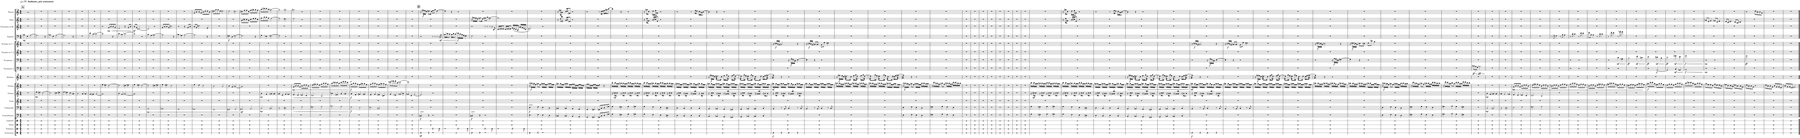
**kern	**dynam	**kern	**kern	**kern	**kern	**dynam	**kern	**dynam	**kern	**kern	**dynam	**kern	**dynam	**kern	**dynam	**kern	**dynam	**kern	**dynam	**kern	**kern	**dynam	**kern	**dynam	**kern	**dynam	**kern	**kern	**dynam
*part18	*part18	*part17	*part16	*part15	*part14	*part14	*part13	*part13	*part12	*part11	*part11	*part10	*part10	*part9	*part9	*part8	*part8	*part7	*part7	*part6	*part5	*part5	*part4	*part4	*part3	*part3	*part2	*part1	*part1
*staff18	*staff18	*staff17	*staff16	*staff15	*staff14	*staff14	*staff13	*staff13	*staff12	*staff11	*staff11	*staff10	*staff10	*staff9	*staff9	*staff8	*staff8	*staff7	*staff7	*staff6	*staff5	*staff5	*staff4	*staff4	*staff3	*staff3	*staff2	*staff1	*staff1
*I"Grancassa	*	*I"Tamburo	*I"Piatti	*I"Legnetti	*I"Contrabbasso	*	*I"Violoncello	*	*I"Viola	*I"Violino	*	*I"Violino	*	*I"Xilofono	*	*I"Trombone 2	*	*I"Trombone 1	*	*I"Tromba in C 2	*I"Tromba in C 1	*	*I"Fagotto	*	*I"Clarinetto in Bb	*	*I"Oboe	*I"Flauto	*
*I'Gr.	*	*I'Tamb.	*I'P-tti	*I'L-tti	*I'C-b.	*	*I'V-c.	*	*I'V-la	*I'V-no	*	*I'V-no	*	*I'Xil.	*	*I'Tr-ne 2	*	*I'Tr-ne 1	*	*I'Tr-ba in C 2	*I'Tr-ba in C 1	*	*I'Fag.	*	*I'Cl. in Bb	*	*I'Ob.	*I'Fl.	*
*stria1	*	*stria1	*stria1	*stria1	*	*	*	*	*	*	*	*	*	*	*	*	*	*	*	*	*	*	*	*	*	*	*	*	*
*clefX	*	*clefX	*clefX	*clefX	*clefFv4	*	*clefF4	*	*clefGv2	*clefG2	*	*clefG2	*	*clefG^2	*	*clefF4	*	*clefF4	*	*clefG2	*clefG2	*	*clefF4	*	*clefG2	*	*clefG2	*clefG2	*
*	*	*	*	*	*Trd7c12	*	*	*	*	*	*	*	*	*	*	*	*	*	*	*Trd1c2	*Trd1c2	*	*	*	*Trd1c2	*	*	*	*
*k[]	*	*k[]	*k[]	*k[]	*k[]	*	*k[]	*	*k[]	*k[]	*	*k[]	*	*k[]	*	*k[]	*	*k[]	*	*k[]	*k[]	*	*k[]	*	*k[]	*	*k[]	*k[]	*
*M4/4	*	*M4/4	*M4/4	*M4/4	*M4/4	*	*M4/4	*	*M4/4	*M4/4	*	*M4/4	*	*M4/4	*	*M4/4	*	*M4/4	*	*M4/4	*M4/4	*	*M4/4	*	*M4/4	*	*M4/4	*M4/4	*
*MM77	*	*MM77	*MM77	*MM77	*MM77	*	*MM77	*	*MM77	*MM77	*	*MM77	*	*MM77	*	*MM77	*	*MM77	*	*MM77	*MM77	*	*MM77	*	*MM77	*	*MM77	*MM77	*
!!LO:REH:place=s1:a:B:cj:fs=14:t=A
=1	=1	=1	=1	=1	=1	=1	=1	=1	=1	=1	=1	=1	=1	=1	=1	=1	=1	=1	=1	=1	=1	=1	=1	=1	=1	=1	=1	=1	=1
!	!	!	!	!	!	!	!	!	!	!	!	!	!	!	!	!	!	!	!	!	!	!	!	!	!	!	!	!LO:TX:a:B:t=Andante, piu sostenuto	!
!	!	!	!	!	!	!	!	!	!	!	!	!	!	!	!	!	!	!	!	!	!	!	!	!LO:DY:b	!	!	!	!	!
1r	.	1r	1r	1r	1r	.	1r	.	1r	1r	.	1r	.	1r	.	1r	.	1r	.	1r	1r	.	4A-X\	mp	1r	.	1r	1rg	.
.	.	.	.	.	.	.	.	.	.	.	.	.	.	.	.	.	.	.	.	.	.	.	4E\	.	.	.	.	.	.
.	.	.	.	.	.	.	.	.	.	.	.	.	.	.	.	.	.	.	.	.	.	.	[2G\	.	.	.	.	.	.
=2	=2	=2	=2	=2	=2	=2	=2	=2	=2	=2	=2	=2	=2	=2	=2	=2	=2	=2	=2	=2	=2	=2	=2	=2	=2	=2	=2	=2	=2
!	!	!	!	!	!	!	!	!	!	!	!LO:DY:b	!	!	!	!	!	!	!	!	!	!	!	!	!	!	!	!	!	!
1r	.	1r	1r	1r	1r	.	1r	.	1r	4ee\	mp	1r	.	1r	.	1r	.	1r	.	1r	1r	.	2.G\]	.	1r	.	1r	1r	.
.	.	.	.	.	.	.	.	.	.	4dd#X\	.	.	.	.	.	.	.	.	.	.	.	.	.	.	.	.	.	.	.
.	.	.	.	.	.	.	.	.	.	[2cc\	.	.	.	.	.	.	.	.	.	.	.	.	.	.	.	.	.	.	.
.	.	.	.	.	.	.	.	.	.	.	.	.	.	.	.	.	.	.	.	.	.	.	4r	.	.	.	.	.	.
=3	=3	=3	=3	=3	=3	=3	=3	=3	=3	=3	=3	=3	=3	=3	=3	=3	=3	=3	=3	=3	=3	=3	=3	=3	=3	=3	=3	=3	=3
1r	.	1r	1r	1r	1r	.	1r	.	1r	2cc\]	.	1r	.	1r	.	1r	.	1r	.	1r	1r	.	4A-X\	.	1r	.	1r	1r	.
.	.	.	.	.	.	.	.	.	.	.	.	.	.	.	.	.	.	.	.	.	.	.	4E\	.	.	.	.	.	.
.	.	.	.	.	.	.	.	.	.	4cc#X\	.	.	.	.	.	.	.	.	.	.	.	.	[2G\	.	.	.	.	.	.
.	.	.	.	.	.	.	.	.	.	4dd#X\	.	.	.	.	.	.	.	.	.	.	.	.	.	.	.	.	.	.	.
=4	=4	=4	=4	=4	=4	=4	=4	=4	=4	=4	=4	=4	=4	=4	=4	=4	=4	=4	=4	=4	=4	=4	=4	=4	=4	=4	=4	=4	=4
1r	.	1r	1r	1r	1r	.	1r	.	1r	4ee\	.	1r	.	1r	.	1r	.	1r	.	1r	1r	.	2.G\]	.	1r	.	1r	1r	.
.	.	.	.	.	.	.	.	.	.	4dd#X\	.	.	.	.	.	.	.	.	.	.	.	.	.	.	.	.	.	.	.
.	.	.	.	.	.	.	.	.	.	4cc\	.	.	.	.	.	.	.	.	.	.	.	.	.	.	.	.	.	.	.
.	.	.	.	.	.	.	.	.	.	4a-X/	.	.	.	.	.	.	.	.	.	.	.	.	4r	.	.	.	.	.	.
=5	=5	=5	=5	=5	=5	=5	=5	=5	=5	=5	=5	=5	=5	=5	=5	=5	=5	=5	=5	=5	=5	=5	=5	=5	=5	=5	=5	=5	=5
1r	.	1r	1r	1r	1r	.	1r	.	1r	2b\	.	1r	.	1r	.	1r	.	1r	.	1r	1r	.	1r	.	1r	.	1r	1r	.
.	.	.	.	.	.	.	.	.	.	4a/	.	.	.	.	.	.	.	.	.	.	.	.	.	.	.	.	.	.	.
.	.	.	.	.	.	.	.	.	.	4a-X/	.	.	.	.	.	.	.	.	.	.	.	.	.	.	.	.	.	.	.
=6	=6	=6	=6	=6	=6	=6	=6	=6	=6	=6	=6	=6	=6	=6	=6	=6	=6	=6	=6	=6	=6	=6	=6	=6	=6	=6	=6	=6	=6
1r	.	1r	1r	1r	1r	.	1r	.	1r	4g/	.	1r	.	1r	.	1r	.	1r	.	1r	1r	.	4e\	.	1r	.	1r	1r	.
.	.	.	.	.	.	.	.	.	.	4g#X/	.	.	.	.	.	.	.	.	.	.	.	.	4c\	.	.	.	.	.	.
.	.	.	.	.	.	.	.	.	.	[2a/	.	.	.	.	.	.	.	.	.	.	.	.	[2d#X\	.	.	.	.	.	.
=7	=7	=7	=7	=7	=7	=7	=7	=7	=7	=7	=7	=7	=7	=7	=7	=7	=7	=7	=7	=7	=7	=7	=7	=7	=7	=7	=7	=7	=7
1r	.	1r	1r	1r	1r	.	1r	.	1r	1a]	.	4ee\	.	1r	.	1r	.	1r	.	1r	1r	.	2.d#\]	.	2r	.	1r	1r	.
.	.	.	.	.	.	.	.	.	.	.	.	4dd#X\	.	.	.	.	.	.	.	.	.	.	.	.	.	.	.	.	.
!	!	!	!	!	!	!	!	!	!	!	!	!	!	!	!	!	!	!	!	!	!	!	!	!	!	!LO:HP:b	!	!	!
!	!	!	!	!	!	!	!	!	!	!	!	!	!	!	!	!	!	!	!	!	!	!	!	!	!	!LO:DY:n=1:b	!	!	!
.	.	.	.	.	.	.	.	.	.	.	.	[2cc\	.	.	.	.	.	.	.	.	.	.	.	.	8g/L	< mp	.	.	.
.	.	.	.	.	.	.	.	.	.	.	.	.	.	.	.	.	.	.	.	.	.	.	.	.	8b/	.	.	.	.
.	.	.	.	.	.	.	.	.	.	.	.	.	.	.	.	.	.	.	.	.	.	.	4r	.	8b/	.	.	.	.
.	.	.	.	.	.	.	.	.	.	.	.	.	.	.	.	.	.	.	.	.	.	.	.	.	8g/J	.	.	.	.
=8	=8	=8	=8	=8	=8	=8	=8	=8	=8	=8	=8	=8	=8	=8	=8	=8	=8	=8	=8	=8	=8	=8	=8	=8	=8	=8	=8	=8	=8
1r	.	1r	1r	1r	1r	.	1r	.	1r	4b\	.	2cc\]	.	1r	.	1r	.	1r	.	1r	1r	.	4d\	.	2e/	.	1r	1r	.
.	.	.	.	.	.	.	.	.	.	4g/	.	.	.	.	.	.	.	.	.	.	.	.	4B-X\	.	.	.	.	.	.
.	.	.	.	.	.	.	.	.	.	[2a#X/	.	4cc#X\	.	.	.	.	.	.	.	.	.	.	[2d-X\	.	4r	.	.	.	.
.	.	.	.	.	.	.	.	.	.	.	.	4dd#X\	.	.	.	.	.	.	.	.	.	.	.	.	8g/L	.	.	.	.
.	.	.	.	.	.	.	.	.	.	.	.	.	.	.	.	.	.	.	.	.	.	.	.	.	8b/J	.	.	.	.
.	.	.	.	.	.	.	.	.	.	.	.	.	.	.	.	.	.	.	.	.	.	.	.	.	.	[	.	.	.
=9	=9	=9	=9	=9	=9	=9	=9	=9	=9	=9	=9	=9	=9	=9	=9	=9	=9	=9	=9	=9	=9	=9	=9	=9	=9	=9	=9	=9	=9
!	!	!	!	!	!	!	!	!	!	!	!	!	!	!	!	!	!	!	!	!	!	!	!	!	!	!LO:DY:b	!	!	!
1r	.	1r	1r	1r	1r	.	1r	.	1r	1a#]	.	4ee\	.	1r	.	1r	.	1r	.	1r	1r	.	2d-\]	.	8b/L	mf	1r	1r	.
.	.	.	.	.	.	.	.	.	.	.	.	.	.	.	.	.	.	.	.	.	.	.	.	.	8g/J	.	.	.	.
.	.	.	.	.	.	.	.	.	.	.	.	4dd#X\	.	.	.	.	.	.	.	.	.	.	.	.	[2.d#X/	.	.	.	.
.	.	.	.	.	.	.	.	.	.	.	.	[2cc\	.	.	.	.	.	.	.	.	.	.	2r	.	.	.	.	.	.
=10	=10	=10	=10	=10	=10	=10	=10	=10	=10	=10	=10	=10	=10	=10	=10	=10	=10	=10	=10	=10	=10	=10	=10	=10	=10	=10	=10	=10	=10
!	!	!	!	!	!	!	!	!LO:HP:b	!	!	!	!	!	!	!	!	!	!	!	!	!	!	!	!	!	!	!	!	!
!	!	!	!	!	!	!	!	!LO:DY:n=1:b	!	!	!	!	!	!	!	!	!	!	!	!	!	!	!	!	!	!	!	!	!
1r	.	1r	1r	1r	1r	.	1BB	< mp	1r	1r	.	2cc\]	.	1r	.	1r	.	1r	.	1r	1r	.	4B\	.	2d#/]	.	1r	1r	.
.	.	.	.	.	.	.	.	.	.	.	.	.	.	.	.	.	.	.	.	.	.	.	4G\	.	.	.	.	.	.
.	.	.	.	.	.	.	.	.	.	.	.	4cc#X\	.	.	.	.	.	.	.	.	.	.	[2A#X\	.	2r	.	.	.	.
.	.	.	.	.	.	.	.	.	.	.	.	4dd#X\	.	.	.	.	.	.	.	.	.	.	.	.	.	.	.	.	.
=11	=11	=11	=11	=11	=11	=11	=11	=11	=11	=11	=11	=11	=11	=11	=11	=11	=11	=11	=11	=11	=11	=11	=11	=11	=11	=11	=11	=11	=11
1r	.	1r	1r	1r	1r	.	1BB-X	.	1r	1r	.	4ee\	.	1r	.	1r	.	1r	.	1r	1r	.	2.A#\]	.	8g/L	.	1r	1r	.
.	.	.	.	.	.	.	.	.	.	.	.	.	.	.	.	.	.	.	.	.	.	.	.	.	8b/	.	.	.	.
.	.	.	.	.	.	.	.	.	.	.	.	4dd#X\	.	.	.	.	.	.	.	.	.	.	.	.	8b/	.	.	.	.
.	.	.	.	.	.	.	.	.	.	.	.	.	.	.	.	.	.	.	.	.	.	.	.	.	8g/J	.	.	.	.
.	.	.	.	.	.	.	.	.	.	.	.	2cc\	.	.	.	.	.	.	.	.	.	.	.	.	2cc#X\	.	.	.	.
.	.	.	.	.	.	.	.	.	.	.	.	.	.	.	.	.	.	.	.	.	.	.	4r	.	.	.	.	.	.
=12	=12	=12	=12	=12	=12	=12	=12	=12	=12	=12	=12	=12	=12	=12	=12	=12	=12	=12	=12	=12	=12	=12	=12	=12	=12	=12	=12	=12	=12
1r	.	1r	1r	1r	1r	.	1AA	.	1r	1r	.	1r	.	1r	.	1r	.	1r	.	1r	1r	.	4B-X\	.	2r	.	1r	1r	.
.	.	.	.	.	.	.	.	.	.	.	.	.	.	.	.	.	.	.	.	.	.	.	4G-X\	.	.	.	.	.	.
.	.	.	.	.	.	.	.	.	.	.	.	.	.	.	.	.	.	.	.	.	.	.	[2A\	.	4r	.	.	.	.
.	.	.	.	.	.	.	.	.	.	.	.	.	.	.	.	.	.	.	.	.	.	.	.	.	8g/L	.	.	.	.
.	.	.	.	.	.	.	.	.	.	.	.	.	.	.	.	.	.	.	.	.	.	.	.	.	8b/J	.	.	.	.
=13	=13	=13	=13	=13	=13	=13	=13	=13	=13	=13	=13	=13	=13	=13	=13	=13	=13	=13	=13	=13	=13	=13	=13	=13	=13	=13	=13	=13	=13
1r	.	1r	1r	1r	1r	.	1AA-X	.	1r	1r	.	4ee\	.	1r	.	1r	.	1r	.	1r	1r	.	2.A\]	.	8b/L	.	1r	8g/L	.
.	.	.	.	.	.	.	.	.	.	.	.	.	.	.	.	.	.	.	.	.	.	.	.	.	8g/J	.	.	8b/	.
.	.	.	.	.	.	.	.	.	.	.	.	4dd\	.	.	.	.	.	.	.	.	.	.	.	.	2dd#X\	.	.	8b/	.
.	.	.	.	.	.	.	.	.	.	.	.	.	.	.	.	.	.	.	.	.	.	.	.	.	.	.	.	8g/J	.
.	.	.	.	.	.	.	.	.	.	.	.	2cc\	.	.	.	.	.	.	.	.	.	.	.	.	.	.	.	8b\L	.
.	.	.	.	.	.	.	.	.	.	.	.	.	.	.	.	.	.	.	.	.	.	.	.	.	.	.	.	8dd\	.
.	.	.	.	.	.	.	.	.	.	.	.	.	.	.	.	.	.	.	.	.	.	.	4r	.	4f/	.	.	8dd\	.
.	.	.	.	.	.	.	.	.	.	.	.	.	.	.	.	.	.	.	.	.	.	.	.	.	.	.	.	8b\J	.
=14	=14	=14	=14	=14	=14	=14	=14	=14	=14	=14	=14	=14	=14	=14	=14	=14	=14	=14	=14	=14	=14	=14	=14	=14	=14	=14	=14	=14	=14
1r	.	1r	1r	1r	1r	.	1GG	.	1r	1r	.	2b\	.	1r	.	1r	.	1r	.	1r	1r	.	1r	.	1r	.	1r	8dd#X\L	.
.	.	.	.	.	.	.	.	.	.	.	.	.	.	.	.	.	.	.	.	.	.	.	.	.	.	.	.	8gg\	.
.	.	.	.	.	.	.	.	.	.	.	.	.	.	.	.	.	.	.	.	.	.	.	.	.	.	.	.	8gg\	.
.	.	.	.	.	.	.	.	.	.	.	.	.	.	.	.	.	.	.	.	.	.	.	.	.	.	.	.	8dd#\J	.
.	.	.	.	.	.	.	.	.	.	.	.	2a/	.	.	.	.	.	.	.	.	.	.	.	.	.	.	.	2ddn\	.
=15	=15	=15	=15	=15	=15	=15	=15	=15	=15	=15	=15	=15	=15	=15	=15	=15	=15	=15	=15	=15	=15	=15	=15	=15	=15	=15	=15	=15	=15
!	!	!	!	!	!	!	!	!	!	!	!	!	!	!	!	!	!	!	!	!	!	!	!	!LO:DY:b	!	!	!	!	!
1r	.	1r	1r	1r	1r	.	2GG#X/	.	1r	1r	.	4b\	.	1r	.	1r	.	1r	.	1r	1r	.	4F#X\	f	1r	.	1r	2dd\	.
.	.	.	.	.	.	.	.	.	.	.	.	4g/	.	.	.	.	.	.	.	.	.	.	4D\	.	.	.	.	.	.
.	.	.	.	.	.	.	2AA/	.	.	.	.	[2a#X/	.	.	.	.	.	.	.	.	.	.	[2Fn\	.	.	.	.	2cc#X\	.
.	.	.	.	.	.	.	.	[	.	.	.	.	.	.	.	.	.	.	.	.	.	.	.	.	.	.	.	.	.
=16	=16	=16	=16	=16	=16	=16	=16	=16	=16	=16	=16	=16	=16	=16	=16	=16	=16	=16	=16	=16	=16	=16	=16	=16	=16	=16	=16	=16	=16
!	!	!	!	!	!	!	!	!LO:DY:b	!	!	!	!	!	!	!	!	!	!	!	!	!	!	!	!	!	!	!	!	!
1r	.	1r	1r	1r	1r	.	2AA#X/	mf	1r	1r	.	1a#]	.	1r	.	1r	.	1r	.	1r	1r	.	2.F\]	.	1r	.	8a\L	8cc#X\L	.
.	.	.	.	.	.	.	.	.	.	.	.	.	.	.	.	.	.	.	.	.	.	.	.	.	.	.	8cc#X\	8ff\	.
.	.	.	.	.	.	.	.	.	.	.	.	.	.	.	.	.	.	.	.	.	.	.	.	.	.	.	8cc#\	8ff\	.
.	.	.	.	.	.	.	.	.	.	.	.	.	.	.	.	.	.	.	.	.	.	.	.	.	.	.	8a\J	8cc#\J	.
.	.	.	.	.	.	.	2BB/	.	.	.	.	.	.	.	.	.	.	.	.	.	.	.	.	.	.	.	8cc#\L	8ff\L	.
.	.	.	.	.	.	.	.	.	.	.	.	.	.	.	.	.	.	.	.	.	.	.	.	.	.	.	8ee\	8gg#X\	.
.	.	.	.	.	.	.	.	.	.	.	.	.	.	.	.	.	.	.	.	.	.	.	4r	.	.	.	8ee\	8gg#\	.
.	.	.	.	.	.	.	.	.	.	.	.	.	.	.	.	.	.	.	.	.	.	.	.	.	.	.	8cc#\J	8ff\J	.
=17	=17	=17	=17	=17	=17	=17	=17	=17	=17	=17	=17	=17	=17	=17	=17	=17	=17	=17	=17	=17	=17	=17	=17	=17	=17	=17	=17	=17	=17
!	!	!	!	!	!	!	!	!LO:DY:b	!	!	!LO:DY:b	!	!	!	!	!	!	!	!	!	!	!	!	!	!	!	!	!	!
1r	.	1r	1r	1r	1r	.	2C/	mp	1r	4b\	mp	1r	.	1r	.	1r	.	1r	.	1r	1r	.	4G\	.	1r	.	8ff\L	8aa\L	.
.	.	.	.	.	.	.	.	.	.	.	.	.	.	.	.	.	.	.	.	.	.	.	.	.	.	.	8aa\	8ccc#X\	.
.	.	.	.	.	.	.	.	.	.	4g/	.	.	.	.	.	.	.	.	.	.	.	.	4E-X\	.	.	.	8aa\	8ccc#\	.
.	.	.	.	.	.	.	.	.	.	.	.	.	.	.	.	.	.	.	.	.	.	.	.	.	.	.	8ff\J	8aa\J	.
.	.	.	.	.	.	.	2C#X/	.	.	4a#X/	.	.	.	.	.	.	.	.	.	.	.	.	[2F#X\	.	.	.	[2ee\	[2gg#X\	.
.	.	.	.	.	.	.	.	.	.	4an/	.	.	.	.	.	.	.	.	.	.	.	.	.	.	.	.	.	.	.
=18	=18	=18	=18	=18	=18	=18	=18	=18	=18	=18	=18	=18	=18	=18	=18	=18	=18	=18	=18	=18	=18	=18	=18	=18	=18	=18	=18	=18	=18
1r	.	1r	1r	1r	1r	.	2D\	.	1r	4a-X/	.	1r	.	1r	.	1r	.	1r	.	1r	1r	.	2F#\]	.	1r	.	2ee\]	2gg#\]	.
.	.	.	.	.	.	.	.	.	.	4e/	.	.	.	.	.	.	.	.	.	.	.	.	.	.	.	.	.	.	.
.	.	.	.	.	.	.	2D#X\	.	.	4g/	.	.	.	.	.	.	.	.	.	.	.	.	2r	.	.	.	2dd#X\	2ggn\	.
.	.	.	.	.	.	.	.	.	.	4g-X/	.	.	.	.	.	.	.	.	.	.	.	.	.	.	.	.	.	.	.
=19	=19	=19	=19	=19	=19	=19	=19	=19	=19	=19	=19	=19	=19	=19	=19	=19	=19	=19	=19	=19	=19	=19	=19	=19	=19	=19	=19	=19	=19
!	!	!	!	!	!	!	!	!LO:HP:b	!	!	!LO:HP:b	!	!LO:HP:b	!	!	!	!	!	!	!	!	!	!	!	!	!	!	!	!
!	!	!	!	!	!	!	!	!	!	!	!	!	!LO:DY:n=1:b	!	!	!	!	!	!	!	!	!	!	!	!	!	!	!	!
1r	.	1r	1r	1r	1r	.	2E\	<	1r	4f/	<	8g/L	< mp	1r	.	1r	.	1r	.	1r	1r	.	1r	.	1r	.	2ee\	2gg#X\	.
.	.	.	.	.	.	.	.	.	.	.	.	8b/	.	.	.	.	.	.	.	.	.	.	.	.	.	.	.	.	.
.	.	.	.	.	.	.	.	.	.	4e/	.	8b/	.	.	.	.	.	.	.	.	.	.	.	.	.	.	.	.	.
.	.	.	.	.	.	.	.	.	.	.	.	8g/J	.	.	.	.	.	.	.	.	.	.	.	.	.	.	.	.	.
.	.	.	.	.	.	.	2F\	.	.	4e-X/	.	8b\L	.	.	.	.	.	.	.	.	.	.	.	.	.	.	2r	2r	.
.	.	.	.	.	.	.	.	.	.	.	.	8dd\	.	.	.	.	.	.	.	.	.	.	.	.	.	.	.	.	.
.	.	.	.	.	.	.	.	.	.	4d/	.	8dd\	.	.	.	.	.	.	.	.	.	.	.	.	.	.	.	.	.
.	.	.	.	.	.	.	.	.	.	.	.	8b\J	.	.	.	.	.	.	.	.	.	.	.	.	.	.	.	.	.
=20	=20	=20	=20	=20	=20	=20	=20	=20	=20	=20	=20	=20	=20	=20	=20	=20	=20	=20	=20	=20	=20	=20	=20	=20	=20	=20	=20	=20	=20
1r	.	1r	1r	1r	1r	.	2F#X\	.	1r	2d-X/	.	8dd\L	.	1r	.	1r	.	1r	.	1r	1r	.	1r	.	1r	.	1r	1r	.
.	.	.	.	.	.	.	.	.	.	.	.	8ff#X\	.	.	.	.	.	.	.	.	.	.	.	.	.	.	.	.	.
.	.	.	.	.	.	.	.	.	.	.	.	8ff#\	.	.	.	.	.	.	.	.	.	.	.	.	.	.	.	.	.
.	.	.	.	.	.	.	.	.	.	.	.	8dd\J	.	.	.	.	.	.	.	.	.	.	.	.	.	.	.	.	.
.	.	.	.	.	.	.	2G\	.	.	2c/	.	8ff#\L	.	.	.	.	.	.	.	.	.	.	.	.	.	.	.	.	.
.	.	.	.	.	.	.	.	.	.	.	.	8aa\	.	.	.	.	.	.	.	.	.	.	.	.	.	.	.	.	.
.	.	.	.	.	.	.	.	.	.	.	.	8aa\	.	.	.	.	.	.	.	.	.	.	.	.	.	.	.	.	.
.	.	.	.	.	.	.	.	.	.	.	.	8ff#\J	.	.	.	.	.	.	.	.	.	.	.	.	.	.	.	.	.
=21	=21	=21	=21	=21	=21	=21	=21	=21	=21	=21	=21	=21	=21	=21	=21	=21	=21	=21	=21	=21	=21	=21	=21	=21	=21	=21	=21	=21	=21
1r	.	1r	1r	1r	1r	.	2A-X\	.	1r	4b-X\	.	8aa\L	.	1r	.	1r	.	1r	.	1r	1r	.	1r	.	1r	.	1r	1r	.
.	.	.	.	.	.	.	.	.	.	.	.	8ccc#X\	.	.	.	.	.	.	.	.	.	.	.	.	.	.	.	.	.
.	.	.	.	.	.	.	.	.	.	4f#X/	.	8ccc#\	.	.	.	.	.	.	.	.	.	.	.	.	.	.	.	.	.
.	.	.	.	.	.	.	.	.	.	.	.	8aa\J	.	.	.	.	.	.	.	.	.	.	.	.	.	.	.	.	.
.	.	.	.	.	.	.	2G\	.	.	4a/	.	8ccc#\L	.	.	.	.	.	.	.	.	.	.	.	.	.	.	.	.	.
.	.	.	.	.	.	.	.	.	.	.	.	8eee\	.	.	.	.	.	.	.	.	.	.	.	.	.	.	.	.	.
.	.	.	.	.	.	.	.	.	.	4a-X/	.	8eee\	.	.	.	.	.	.	.	.	.	.	.	.	.	.	.	.	.
.	.	.	.	.	.	.	.	.	.	.	.	8ccc#\J	.	.	.	.	.	.	.	.	.	.	.	.	.	.	.	.	.
.	.	.	.	.	.	.	.	[	.	.	[	.	[	.	.	.	.	.	.	.	.	.	.	.	.	.	.	.	.
=22	=22	=22	=22	=22	=22	=22	=22	=22	=22	=22	=22	=22	=22	=22	=22	=22	=22	=22	=22	=22	=22	=22	=22	=22	=22	=22	=22	=22	=22
*	*	*	*	*	*	*	*	*	*	*	*	*8va	*	*	*	*	*	*	*	*	*	*	*	*	*	*	*	*	*
!	!	!	!	!	!	!	!	!LO:DY:b	!	!	!LO:DY:b	!	!LO:DY:b	!	!	!	!	!	!	!	!	!	!	!	!	!	!	!	!
1r	.	1r	1r	1r	1r	.	2F\	f	1r	4a/	f	8fff\L	f	1r	.	1r	.	1r	.	1r	1r	.	1r	.	1r	.	1r	1r	.
.	.	.	.	.	.	.	.	.	.	.	.	8aaa\	.	.	.	.	.	.	.	.	.	.	.	.	.	.	.	.	.
.	.	.	.	.	.	.	.	.	.	4f/	.	8aaa\	.	.	.	.	.	.	.	.	.	.	.	.	.	.	.	.	.
.	.	.	.	.	.	.	.	.	.	.	.	8fff\J	.	.	.	.	.	.	.	.	.	.	.	.	.	.	.	.	.
.	.	.	.	.	.	.	2E\	.	.	4g#X/	.	8eee\L	.	.	.	.	.	.	.	.	.	.	.	.	.	.	.	.	.
.	.	.	.	.	.	.	.	.	.	.	.	8ggg#X\	.	.	.	.	.	.	.	.	.	.	.	.	.	.	.	.	.
.	.	.	.	.	.	.	.	.	.	4gn/	.	8ggg#\	.	.	.	.	.	.	.	.	.	.	.	.	.	.	.	.	.
.	.	.	.	.	.	.	.	.	.	.	.	8eee\J	.	.	.	.	.	.	.	.	.	.	.	.	.	.	.	.	.
=23	=23	=23	=23	=23	=23	=23	=23	=23	=23	=23	=23	=23	=23	=23	=23	=23	=23	=23	=23	=23	=23	=23	=23	=23	=23	=23	=23	=23	=23
1r	.	1r	1r	1r	1r	.	2E-X\	.	1r	4f/	.	8fff\L	.	1r	.	1r	.	1r	.	1r	1r	.	1r	.	1r	.	1r	1r	.
.	.	.	.	.	.	.	.	.	.	.	.	8aaa\	.	.	.	.	.	.	.	.	.	.	.	.	.	.	.	.	.
.	.	.	.	.	.	.	.	.	.	4g/	.	8aaa\	.	.	.	.	.	.	.	.	.	.	.	.	.	.	.	.	.
.	.	.	.	.	.	.	.	.	.	.	.	8fff\J	.	.	.	.	.	.	.	.	.	.	.	.	.	.	.	.	.
.	.	.	.	.	.	.	2C#X/	.	.	4f#X/	.	8eee\L	.	.	.	.	.	.	.	.	.	.	.	.	.	.	.	.	.
.	.	.	.	.	.	.	.	.	.	.	.	8ggg#X\	.	.	.	.	.	.	.	.	.	.	.	.	.	.	.	.	.
.	.	.	.	.	.	.	.	.	.	4d#X/	.	8ggg#\	.	.	.	.	.	.	.	.	.	.	.	.	.	.	.	.	.
.	.	.	.	.	.	.	.	.	.	.	.	8eee\J	.	.	.	.	.	.	.	.	.	.	.	.	.	.	.	.	.
=24	=24	=24	=24	=24	=24	=24	=24	=24	=24	=24	=24	=24	=24	=24	=24	=24	=24	=24	=24	=24	=24	=24	=24	=24	=24	=24	=24	=24	=24
*	*	*	*	*	*	*	*	*	*	*	*	*X8va	*	*	*	*	*	*	*	*	*	*	*	*	*	*	*	*	*
1r	.	1r	1r	1r	1r	.	1r	.	1r	4g/	.	8ddd#X\L	.	1r	.	1r	.	1r	.	1r	1r	.	1r	.	1r	.	1r	1r	.
.	.	.	.	.	.	.	.	.	.	.	.	8fff#X\	.	.	.	.	.	.	.	.	.	.	.	.	.	.	.	.	.
.	.	.	.	.	.	.	.	.	.	4e-X/	.	8fff#\	.	.	.	.	.	.	.	.	.	.	.	.	.	.	.	.	.
.	.	.	.	.	.	.	.	.	.	.	.	8bb\J	.	.	.	.	.	.	.	.	.	.	.	.	.	.	.	.	.
.	.	.	.	.	.	.	.	.	.	4g-X/	.	[2dddn\	.	.	.	.	.	.	.	.	.	.	.	.	.	.	.	.	.
.	.	.	.	.	.	.	.	.	.	4b-X\	.	.	.	.	.	.	.	.	.	.	.	.	.	.	.	.	.	.	.
=25	=25	=25	=25	=25	=25	=25	=25	=25	=25	=25	=25	=25	=25	=25	=25	=25	=25	=25	=25	=25	=25	=25	=25	=25	=25	=25	=25	=25	=25
1r	.	1r	1r	1r	1r	.	1r	.	1r	4g-X/	.	1ddd]	.	1r	.	1r	.	1r	.	1r	1r	.	1r	.	1r	.	1r	1r	.
.	.	.	.	.	.	.	.	.	.	4d/	.	.	.	.	.	.	.	.	.	.	.	.	.	.	.	.	.	.	.
.	.	.	.	.	.	.	.	.	.	[2f/	.	.	.	.	.	.	.	.	.	.	.	.	.	.	.	.	.	.	.
!!LO:REH:place=s1:a:B:cj:fs=14:t=B
=26	=26	=26	=26	=26	=26	=26	=26	=26	=26	=26	=26	=26	=26	=26	=26	=26	=26	=26	=26	=26	=26	=26	=26	=26	=26	=26	=26	=26	=26
!	!	!	!	!	!LO:TX:a:t=pizz.	!	!	!	!	!	!	!	!	!	!	!	!	!	!	!	!	!	!	!	!	!	!	!	!
!	!LO:DY:b	!	!	!	!	!LO:DY:b	!	!	!	!	!	!	!	!	!	!	!	!	!	!	!	!	!	!	!	!	!	!	!
4Re\	mf	2r	1r	1r	4CC#X/	f	1r	.	1r	2f/]	.	1r	.	1r	.	1r	.	1r	.	1r	1r	.	2r	.	1r	.	1r	16r	.
!	!	!	!	!	!	!	!	!	!	!	!	!	!	!	!	!	!	!	!	!	!	!	!	!	!	!	!	!	!LO:DY:b
.	.	.	.	.	.	.	.	.	.	.	.	.	.	.	.	.	.	.	.	.	.	.	.	.	.	.	.	16ff#X\LL	f
.	.	.	.	.	.	.	.	.	.	.	.	.	.	.	.	.	.	.	.	.	.	.	.	.	.	.	.	16ee\	.
.	.	.	.	.	.	.	.	.	.	.	.	.	.	.	.	.	.	.	.	.	.	.	.	.	.	.	.	16cc\JJ	.
4r	.	.	.	.	4r	.	.	.	.	.	.	.	.	.	.	.	.	.	.	.	.	.	.	.	.	.	.	8.dd#X\L	.
.	.	.	.	.	.	.	.	.	.	.	.	.	.	.	.	.	.	.	.	.	.	.	.	.	.	.	.	16cc\Jk	.
2r	.	4.r	.	.	2r	.	.	.	.	2r	.	.	.	.	.	.	.	.	.	.	.	.	8r	.	.	.	.	8ee\L	.
.	.	.	.	.	.	.	.	.	.	.	.	.	.	.	.	.	.	.	.	.	.	.	8r	.	.	.	.	8gg\J	.
.	.	.	.	.	.	.	.	.	.	.	.	.	.	.	.	.	.	.	.	.	.	.	8r	.	.	.	.	[4dd#\	.
.	.	8Re\	.	.	.	.	.	.	.	.	.	.	.	.	.	.	.	.	.	.	.	.	16r	.	.	.	.	.	.
!	!	!	!	!	!	!	!	!	!	!	!	!	!	!	!	!	!	!	!	!	!	!	!	!LO:HP:b	!	!	!	!	!
!	!	!	!	!	!	!	!	!	!	!	!	!	!	!	!	!	!	!	!	!	!	!	!	!LO:DY:n=1:b	!	!	!	!	!
.	.	.	.	.	.	.	.	.	.	.	.	.	.	.	.	.	.	.	.	.	.	.	16A\	< mf	.	.	.	.	.
=27	=27	=27	=27	=27	=27	=27	=27	=27	=27	=27	=27	=27	=27	=27	=27	=27	=27	=27	=27	=27	=27	=27	=27	=27	=27	=27	=27	=27	=27
1r	.	2r	1r	1r	1r	.	1r	.	1r	1r	.	1r	.	1r	.	1r	.	1r	.	1r	1r	.	16B-X\LL	.	1r	.	1r	4dd#\]	.
.	.	.	.	.	.	.	.	.	.	.	.	.	.	.	.	.	.	.	.	.	.	.	16d-X\J	.	.	.	.	.	.
.	.	.	.	.	.	.	.	.	.	.	.	.	.	.	.	.	.	.	.	.	.	.	8c\J	.	.	.	.	.	.
.	.	.	.	.	.	.	.	.	.	.	.	.	.	.	.	.	.	.	.	.	.	.	16B-\LL	.	.	.	.	4r	.
.	.	.	.	.	.	.	.	.	.	.	.	.	.	.	.	.	.	.	.	.	.	.	16d-\J	.	.	.	.	.	.
.	.	.	.	.	.	.	.	.	.	.	.	.	.	.	.	.	.	.	.	.	.	.	8c\J	.	.	.	.	.	.
!	!	!	!	!	!	!	!	!	!	!	!	!	!	!	!	!	!	!	!	!	!	!	!	!LO:DY:n=1:b	!	!	!	!	!
.	.	4.r	.	.	.	.	.	.	.	.	.	.	.	.	.	.	.	.	.	.	.	.	16e-X\LL	[ f	.	.	.	2r	.
.	.	.	.	.	.	.	.	.	.	.	.	.	.	.	.	.	.	.	.	.	.	.	16c\	.	.	.	.	.	.
.	.	.	.	.	.	.	.	.	.	.	.	.	.	.	.	.	.	.	.	.	.	.	16B-\	.	.	.	.	.	.
.	.	.	.	.	.	.	.	.	.	.	.	.	.	.	.	.	.	.	.	.	.	.	16G\JJ	.	.	.	.	.	.
.	.	.	.	.	.	.	.	.	.	.	.	.	.	.	.	.	.	.	.	.	.	.	4F#X\	.	.	.	.	.	.
.	.	8Re\	.	.	.	.	.	.	.	.	.	.	.	.	.	.	.	.	.	.	.	.	.	.	.	.	.	.	.
=28	=28	=28	=28	=28	=28	=28	=28	=28	=28	=28	=28	=28	=28	=28	=28	=28	=28	=28	=28	=28	=28	=28	=28	=28	=28	=28	=28	=28	=28
!	!	!	!	!	!LO:TX:a:t=pizz.	!	!	!	!	!	!	!	!	!	!	!	!	!	!	!	!	!	!	!	!	!	!	!	!
!	!	!	!	!	!	!LO:DY:b	!	!	!	!	!	!	!	!	!	!	!	!	!	!	!	!	!	!	!	!	!	!	!
4Re\	.	2r	1r	1r	4CC#X/	f	1r	.	1r	1r	.	1r	.	1r	.	1r	.	1r	.	1r	1r	.	2F\	.	2r	.	16r	1r	.
.	.	.	.	.	.	.	.	.	.	.	.	.	.	.	.	.	.	.	.	.	.	.	.	.	.	.	16gg#X\LL	.	.
.	.	.	.	.	.	.	.	.	.	.	.	.	.	.	.	.	.	.	.	.	.	.	.	.	.	.	16ff#X\	.	.
.	.	.	.	.	.	.	.	.	.	.	.	.	.	.	.	.	.	.	.	.	.	.	.	.	.	.	16dd\JJ	.	.
4r	.	.	.	.	4r	.	.	.	.	.	.	.	.	.	.	.	.	.	.	.	.	.	.	.	.	.	8.ffn\L	.	.
.	.	.	.	.	.	.	.	.	.	.	.	.	.	.	.	.	.	.	.	.	.	.	.	.	.	.	16dd\Jk	.	.
2r	.	4.r	.	.	2r	.	.	.	.	.	.	.	.	.	.	.	.	.	.	.	.	.	2r	.	8r	.	8ff#X\L	.	.
.	.	.	.	.	.	.	.	.	.	.	.	.	.	.	.	.	.	.	.	.	.	.	.	.	8r	.	8aa\J	.	.
.	.	.	.	.	.	.	.	.	.	.	.	.	.	.	.	.	.	.	.	.	.	.	.	.	8r	.	[4ffn\	.	.
.	.	8Re\	.	.	.	.	.	.	.	.	.	.	.	.	.	.	.	.	.	.	.	.	.	.	16r	.	.	.	.
.	.	.	.	.	.	.	.	.	.	.	.	.	.	.	.	.	.	.	.	.	.	.	.	.	16B/	.	.	.	.
=29	=29	=29	=29	=29	=29	=29	=29	=29	=29	=29	=29	=29	=29	=29	=29	=29	=29	=29	=29	=29	=29	=29	=29	=29	=29	=29	=29	=29	=29
1r	.	2r	1r	1r	1r	.	1r	.	1r	1r	.	1r	.	1r	.	1r	.	1r	.	1r	1r	.	1r	.	16c/LL	.	1ff]	1r	.
.	.	.	.	.	.	.	.	.	.	.	.	.	.	.	.	.	.	.	.	.	.	.	.	.	16d#X/J	.	.	.	.
.	.	.	.	.	.	.	.	.	.	.	.	.	.	.	.	.	.	.	.	.	.	.	.	.	8dn/J	.	.	.	.
.	.	.	.	.	.	.	.	.	.	.	.	.	.	.	.	.	.	.	.	.	.	.	.	.	16c/LL	.	.	.	.
.	.	.	.	.	.	.	.	.	.	.	.	.	.	.	.	.	.	.	.	.	.	.	.	.	16d#X/J	.	.	.	.
.	.	.	.	.	.	.	.	.	.	.	.	.	.	.	.	.	.	.	.	.	.	.	.	.	8dn/J	.	.	.	.
.	.	4.r	.	.	.	.	.	.	.	.	.	.	.	.	.	.	.	.	.	.	.	.	.	.	(16f/LL	.	.	.	.
.	.	.	.	.	.	.	.	.	.	.	.	.	.	.	.	.	.	.	.	.	.	.	.	.	16d/	.	.	.	.
.	.	.	.	.	.	.	.	.	.	.	.	.	.	.	.	.	.	.	.	.	.	.	.	.	16c/	.	.	.	.
.	.	.	.	.	.	.	.	.	.	.	.	.	.	.	.	.	.	.	.	.	.	.	.	.	16A/JJ	.	.	.	.
.	.	.	.	.	.	.	.	.	.	.	.	.	.	.	.	.	.	.	.	.	.	.	.	.	16a-X/LL	.	.	.	.
.	.	.	.	.	.	.	.	.	.	.	.	.	.	.	.	.	.	.	.	.	.	.	.	.	16g-X/	.	.	.	.
.	.	8Re\	.	.	.	.	.	.	.	.	.	.	.	.	.	.	.	.	.	.	.	.	.	.	16e/	.	.	.	.
.	.	.	.	.	.	.	.	.	.	.	.	.	.	.	.	.	.	.	.	.	.	.	.	.	16c/JJ	.	.	.	.
=30	=30	=30	=30	=30	=30	=30	=30	=30	=30	=30	=30	=30	=30	=30	=30	=30	=30	=30	=30	=30	=30	=30	=30	=30	=30	=30	=30	=30	=30
!	!	!	!	!	!	!	!LO:TX:a:t=pizz.	!	!	!	!	!	!	!	!	!	!	!	!	!	!	!	!	!	!	!	!	!	!
!	!	!	!	!	!	!	!	!LO:DY:b	!	!	!	!	!	!	!	!	!	!	!	!	!	!	!	!	!	!	!	!	!
4Re\	.	1r	1r	1r	4EE\	.	4E\	f	1r	1r	.	16r	.	1r	.	1r	.	1r	.	1r	1r	.	1r	.	2d#X/)	.	1r	1r	.
!	!	!	!	!	!	!	!	!	!	!	!	!	!LO:DY:b	!	!	!	!	!	!	!	!	!	!	!	!	!	!	!	!
.	.	.	.	.	.	.	.	.	.	.	.	16aa#X\LL	f	.	.	.	.	.	.	.	.	.	.	.	.	.	.	.	.
.	.	.	.	.	.	.	.	.	.	.	.	16gg#X\	.	.	.	.	.	.	.	.	.	.	.	.	.	.	.	.	.
.	.	.	.	.	.	.	.	.	.	.	.	16ee\JJ	.	.	.	.	.	.	.	.	.	.	.	.	.	.	.	.	.
4r	.	.	.	.	4FF\	.	4F\	.	.	.	.	8ggn\L	.	.	.	.	.	.	.	.	.	.	.	.	.	.	.	.	.
.	.	.	.	.	.	.	.	.	.	.	.	8ee\J	.	.	.	.	.	.	.	.	.	.	.	.	.	.	.	.	.
2r	.	.	.	.	4EE\	.	4E\	.	.	.	.	16gg#X\LL	.	.	.	.	.	.	.	.	.	.	.	.	2r	.	.	.	.
.	.	.	.	.	.	.	.	.	.	.	.	16gg#\	.	.	.	.	.	.	.	.	.	.	.	.	.	.	.	.	.
.	.	.	.	.	.	.	.	.	.	.	.	16ee\	.	.	.	.	.	.	.	.	.	.	.	.	.	.	.	.	.
.	.	.	.	.	.	.	.	.	.	.	.	16ee\JJ	.	.	.	.	.	.	.	.	.	.	.	.	.	.	.	.	.
.	.	.	.	.	4DD\	.	4D\	.	.	.	.	16ggn\LL	.	.	.	.	.	.	.	.	.	.	.	.	.	.	.	.	.
.	.	.	.	.	.	.	.	.	.	.	.	16gg\	.	.	.	.	.	.	.	.	.	.	.	.	.	.	.	.	.
.	.	.	.	.	.	.	.	.	.	.	.	16ee\	.	.	.	.	.	.	.	.	.	.	.	.	.	.	.	.	.
.	.	.	.	.	.	.	.	.	.	.	.	16ee\JJ	.	.	.	.	.	.	.	.	.	.	.	.	.	.	.	.	.
=31	=31	=31	=31	=31	=31	=31	=31	=31	=31	=31	=31	=31	=31	=31	=31	=31	=31	=31	=31	=31	=31	=31	=31	=31	=31	=31	=31	=31	=31
1r	.	1r	1r	1r	4CC#X/	.	4C#X/	.	1r	1r	.	16gg#X\LL	.	1r	.	1r	.	1r	.	1r	1r	.	1r	.	1r	.	16r	16r	.
.	.	.	.	.	.	.	.	.	.	.	.	16gg#\	.	.	.	.	.	.	.	.	.	.	.	.	.	.	16dd/KL	16ff#X\KL	.
.	.	.	.	.	.	.	.	.	.	.	.	16ee\	.	.	.	.	.	.	.	.	.	.	.	.	.	.	8f#X/J	8a#X\J	.
.	.	.	.	.	.	.	.	.	.	.	.	16ee\JJ	.	.	.	.	.	.	.	.	.	.	.	.	.	.	.	.	.
.	.	.	.	.	4CCn/	.	4Cn/	.	.	.	.	16ggn\LL	.	.	.	.	.	.	.	.	.	.	.	.	.	.	16a/LL	16cc/LL	.
.	.	.	.	.	.	.	.	.	.	.	.	16gg\	.	.	.	.	.	.	.	.	.	.	.	.	.	.	16b/J	16dd/J	.
.	.	.	.	.	.	.	.	.	.	.	.	16ee\	.	.	.	.	.	.	.	.	.	.	.	.	.	.	8e-X/J	8f#X/J	.
.	.	.	.	.	.	.	.	.	.	.	.	16ee\JJ	.	.	.	.	.	.	.	.	.	.	.	.	.	.	.	.	.
.	.	.	.	.	4BBB/	.	4BB/	.	.	.	.	16ff\LL	.	.	.	.	.	.	.	.	.	.	.	.	.	.	2r	2r	.
.	.	.	.	.	.	.	.	.	.	.	.	16ff\	.	.	.	.	.	.	.	.	.	.	.	.	.	.	.	.	.
.	.	.	.	.	.	.	.	.	.	.	.	16cc#X\	.	.	.	.	.	.	.	.	.	.	.	.	.	.	.	.	.
.	.	.	.	.	.	.	.	.	.	.	.	16cc#\JJ	.	.	.	.	.	.	.	.	.	.	.	.	.	.	.	.	.
.	.	.	.	.	4AAA/	.	4AA/	.	.	.	.	16ee\LL	.	.	.	.	.	.	.	.	.	.	.	.	.	.	.	.	.
.	.	.	.	.	.	.	.	.	.	.	.	16ee\	.	.	.	.	.	.	.	.	.	.	.	.	.	.	.	.	.
.	.	.	.	.	.	.	.	.	.	.	.	16cc#\	.	.	.	.	.	.	.	.	.	.	.	.	.	.	.	.	.
.	.	.	.	.	.	.	.	.	.	.	.	16cc#\JJ	.	.	.	.	.	.	.	.	.	.	.	.	.	.	.	.	.
=32	=32	=32	=32	=32	=32	=32	=32	=32	=32	=32	=32	=32	=32	=32	=32	=32	=32	=32	=32	=32	=32	=32	=32	=32	=32	=32	=32	=32	=32
1r	.	1r	1r	1r	4GGG/	.	4GG/	.	1r	1r	.	16ff\LL	.	1r	.	1r	.	1r	.	1r	1r	.	1r	.	1r	.	1r	2r	.
.	.	.	.	.	.	.	.	.	.	.	.	16ff\	.	.	.	.	.	.	.	.	.	.	.	.	.	.	.	.	.
.	.	.	.	.	.	.	.	.	.	.	.	16cc#X\	.	.	.	.	.	.	.	.	.	.	.	.	.	.	.	.	.
.	.	.	.	.	.	.	.	.	.	.	.	16cc#\JJ	.	.	.	.	.	.	.	.	.	.	.	.	.	.	.	.	.
.	.	.	.	.	4GGG#X/	.	4GG#X/	.	.	.	.	16ee\LL	.	.	.	.	.	.	.	.	.	.	.	.	.	.	.	.	.
.	.	.	.	.	.	.	.	.	.	.	.	16ee\	.	.	.	.	.	.	.	.	.	.	.	.	.	.	.	.	.
.	.	.	.	.	.	.	.	.	.	.	.	16cc#\	.	.	.	.	.	.	.	.	.	.	.	.	.	.	.	.	.
.	.	.	.	.	.	.	.	.	.	.	.	16cc#\JJ	.	.	.	.	.	.	.	.	.	.	.	.	.	.	.	.	.
.	.	.	.	.	8GGGn/L	.	8GGn/L	.	.	.	.	4dd\	.	.	.	.	.	.	.	.	.	.	.	.	.	.	.	8r	.
.	.	.	.	.	8CC/	.	8C/	.	.	.	.	.	.	.	.	.	.	.	.	.	.	.	.	.	.	.	.	16cc\LL	.
.	.	.	.	.	.	.	.	.	.	.	.	.	.	.	.	.	.	.	.	.	.	.	.	.	.	.	.	16dd\JJ	.
.	.	.	.	.	8DD/	.	8D/	.	.	.	.	4r	.	.	.	.	.	.	.	.	.	.	.	.	.	.	.	16ee\LL	.
.	.	.	.	.	.	.	.	.	.	.	.	.	.	.	.	.	.	.	.	.	.	.	.	.	.	.	.	16gg#X\J	.
.	.	.	.	.	8GG#X/J	.	8G#X/J	.	.	.	.	.	.	.	.	.	.	.	.	.	.	.	.	.	.	.	.	[8bb\J	.
=33	=33	=33	=33	=33	=33	=33	=33	=33	=33	=33	=33	=33	=33	=33	=33	=33	=33	=33	=33	=33	=33	=33	=33	=33	=33	=33	=33	=33	=33
1r	.	1r	1r	1r	4GG\	.	4G\	.	1r	16r	.	16bb\LL	.	1r	.	1r	.	1r	.	1r	1r	.	1r	.	1r	.	1r	4bb\]	.
!	!	!	!	!	!	!	!	!	!	!	!LO:DY:b	!	!	!	!	!	!	!	!	!	!	!	!	!	!	!	!	!	!
.	.	.	.	.	.	.	.	.	.	16cc#X\KL	mf	16bb\	.	.	.	.	.	.	.	.	.	.	.	.	.	.	.	.	.
.	.	.	.	.	.	.	.	.	.	8cc#\J	.	16gg\	.	.	.	.	.	.	.	.	.	.	.	.	.	.	.	.	.
.	.	.	.	.	.	.	.	.	.	.	.	16gg\JJ	.	.	.	.	.	.	.	.	.	.	.	.	.	.	.	.	.
.	.	.	.	.	4FF#X\	.	4F#X\	.	.	16r	.	16aa#X\LL	.	.	.	.	.	.	.	.	.	.	.	.	.	.	.	4r	.
.	.	.	.	.	.	.	.	.	.	16cc#\KL	.	16aa#\	.	.	.	.	.	.	.	.	.	.	.	.	.	.	.	.	.
.	.	.	.	.	.	.	.	.	.	8cc#\J	.	16gg\	.	.	.	.	.	.	.	.	.	.	.	.	.	.	.	.	.
.	.	.	.	.	.	.	.	.	.	.	.	16gg\JJ	.	.	.	.	.	.	.	.	.	.	.	.	.	.	.	.	.
.	.	.	.	.	4GG\	.	4G\	.	.	16r	.	16bb\LL	.	.	.	.	.	.	.	.	.	.	.	.	.	.	.	2r	.
.	.	.	.	.	.	.	.	.	.	16cc#\KL	.	16bb\	.	.	.	.	.	.	.	.	.	.	.	.	.	.	.	.	.
.	.	.	.	.	.	.	.	.	.	8cc#\J	.	16gg\	.	.	.	.	.	.	.	.	.	.	.	.	.	.	.	.	.
.	.	.	.	.	.	.	.	.	.	.	.	16gg\JJ	.	.	.	.	.	.	.	.	.	.	.	.	.	.	.	.	.
.	.	.	.	.	4GG#X\	.	4G#X\	.	.	16r	.	16aa#\LL	.	.	.	.	.	.	.	.	.	.	.	.	.	.	.	.	.
.	.	.	.	.	.	.	.	.	.	16cc#\KL	.	16aa#\	.	.	.	.	.	.	.	.	.	.	.	.	.	.	.	.	.
.	.	.	.	.	.	.	.	.	.	8cc#\J	.	16gg\	.	.	.	.	.	.	.	.	.	.	.	.	.	.	.	.	.
.	.	.	.	.	.	.	.	.	.	.	.	16gg\JJ	.	.	.	.	.	.	.	.	.	.	.	.	.	.	.	.	.
=34	=34	=34	=34	=34	=34	=34	=34	=34	=34	=34	=34	=34	=34	=34	=34	=34	=34	=34	=34	=34	=34	=34	=34	=34	=34	=34	=34	=34	=34
1r	.	1r	1r	1r	4GG\	.	4G\	.	1r	16r	.	16bb\LL	.	1r	.	1r	.	1r	.	1r	1r	.	1r	.	1r	.	16r	16r	.
.	.	.	.	.	.	.	.	.	.	16cc#X\KL	.	16bb\	.	.	.	.	.	.	.	.	.	.	.	.	.	.	16ee\KL	16gg#X\KL	.
.	.	.	.	.	.	.	.	.	.	8cc#\J	.	16gg\	.	.	.	.	.	.	.	.	.	.	.	.	.	.	8g#X\J	8cc\J	.
.	.	.	.	.	.	.	.	.	.	.	.	16gg\JJ	.	.	.	.	.	.	.	.	.	.	.	.	.	.	.	.	.
.	.	.	.	.	4FF\	.	4F\	.	.	16r	.	16aa#X\LL	.	.	.	.	.	.	.	.	.	.	.	.	.	.	16b/LL	16dd\LL	.
.	.	.	.	.	.	.	.	.	.	16cc#\KL	.	16aa#\	.	.	.	.	.	.	.	.	.	.	.	.	.	.	16cc#X/J	16ee\J	.
.	.	.	.	.	.	.	.	.	.	8cc#\J	.	16gg\	.	.	.	.	.	.	.	.	.	.	.	.	.	.	8f/J	8g#X\J	.
.	.	.	.	.	.	.	.	.	.	.	.	16gg\JJ	.	.	.	.	.	.	.	.	.	.	.	.	.	.	.	.	.
.	.	.	.	.	4EE\	.	4E\	.	.	16r	.	16bb\LL	.	.	.	.	.	.	.	.	.	.	.	.	.	.	2r	2r	.
.	.	.	.	.	.	.	.	.	.	16cc#\KL	.	16bb\	.	.	.	.	.	.	.	.	.	.	.	.	.	.	.	.	.
.	.	.	.	.	.	.	.	.	.	8cc#\J	.	16gg\	.	.	.	.	.	.	.	.	.	.	.	.	.	.	.	.	.
.	.	.	.	.	.	.	.	.	.	.	.	16gg\JJ	.	.	.	.	.	.	.	.	.	.	.	.	.	.	.	.	.
.	.	.	.	.	4DD#X\	.	4D#X\	.	.	16r	.	16aa#\LL	.	.	.	.	.	.	.	.	.	.	.	.	.	.	.	.	.
.	.	.	.	.	.	.	.	.	.	16cc#\KL	.	16aa#\	.	.	.	.	.	.	.	.	.	.	.	.	.	.	.	.	.
.	.	.	.	.	.	.	.	.	.	8cc#\J	.	16gg\	.	.	.	.	.	.	.	.	.	.	.	.	.	.	.	.	.
.	.	.	.	.	.	.	.	.	.	.	.	16gg\JJ	.	.	.	.	.	.	.	.	.	.	.	.	.	.	.	.	.
=35	=35	=35	=35	=35	=35	=35	=35	=35	=35	=35	=35	=35	=35	=35	=35	=35	=35	=35	=35	=35	=35	=35	=35	=35	=35	=35	=35	=35	=35
1r	.	1r	1r	1r	4DD\	.	4D\	.	1r	16r	.	16gg#X\LL	.	1r	.	1r	.	1r	.	1r	1r	.	1r	.	1r	.	1r	2r	.
.	.	.	.	.	.	.	.	.	.	16cc\KL	.	16gg#\	.	.	.	.	.	.	.	.	.	.	.	.	.	.	.	.	.
.	.	.	.	.	.	.	.	.	.	8cc\J	.	16ee\	.	.	.	.	.	.	.	.	.	.	.	.	.	.	.	.	.
.	.	.	.	.	.	.	.	.	.	.	.	16ee\JJ	.	.	.	.	.	.	.	.	.	.	.	.	.	.	.	.	.
.	.	.	.	.	4CC/	.	4C/	.	.	16r	.	16ggn\LL	.	.	.	.	.	.	.	.	.	.	.	.	.	.	.	.	.
.	.	.	.	.	.	.	.	.	.	16b\KL	.	16gg\	.	.	.	.	.	.	.	.	.	.	.	.	.	.	.	.	.
.	.	.	.	.	.	.	.	.	.	8b\J	.	16ee\	.	.	.	.	.	.	.	.	.	.	.	.	.	.	.	.	.
.	.	.	.	.	.	.	.	.	.	.	.	16ee\JJ	.	.	.	.	.	.	.	.	.	.	.	.	.	.	.	.	.
.	.	.	.	.	4DD\	.	4D\	.	.	16r	.	16gg#X\LL	.	.	.	.	.	.	.	.	.	.	.	.	.	.	.	8r	.
.	.	.	.	.	.	.	.	.	.	16a#X/KL	.	16gg#\	.	.	.	.	.	.	.	.	.	.	.	.	.	.	.	.	.
.	.	.	.	.	.	.	.	.	.	8a#/J	.	16ee\	.	.	.	.	.	.	.	.	.	.	.	.	.	.	.	16ee\LL	.
.	.	.	.	.	.	.	.	.	.	.	.	16ee\JJ	.	.	.	.	.	.	.	.	.	.	.	.	.	.	.	16dd\JJ	.
.	.	.	.	.	4CC/	.	4C/	.	.	16r	.	16ggn\LL	.	.	.	.	.	.	.	.	.	.	.	.	.	.	.	16cc\LL	.
.	.	.	.	.	.	.	.	.	.	16b\KL	.	16gg\	.	.	.	.	.	.	.	.	.	.	.	.	.	.	.	16a-X\J	.
.	.	.	.	.	.	.	.	.	.	8b\J	.	16ee\	.	.	.	.	.	.	.	.	.	.	.	.	.	.	.	[8b\J	.
.	.	.	.	.	.	.	.	.	.	.	.	16ee\JJ	.	.	.	.	.	.	.	.	.	.	.	.	.	.	.	.	.
=36	=36	=36	=36	=36	=36	=36	=36	=36	=36	=36	=36	=36	=36	=36	=36	=36	=36	=36	=36	=36	=36	=36	=36	=36	=36	=36	=36	=36	=36
!	!	!	!	!	!	!	!	!	!	!	!	!	!LO:HP:b	!	!	!	!	!	!	!	!	!	!	!	!	!	!	!	!
1r	.	1r	1r	1r	4BBB/	.	4BB/	.	1r	16r	.	16gg#X\LL	>	16r	.	1r	.	1r	.	1r	1r	.	1r	.	1r	.	1r	4b\]	.
!	!	!	!	!	!	!	!	!	!	!	!	!	!	!	!LO:DY:b	!	!	!	!	!	!	!	!	!	!	!	!	!	!
.	.	.	.	.	.	.	.	.	.	16cc\KL	.	16gg#\	.	16fff#X\LL	f	.	.	.	.	.	.	.	.	.	.	.	.	.	.
.	.	.	.	.	.	.	.	.	.	8cc\J	.	16ee\	.	16eee\	.	.	.	.	.	.	.	.	.	.	.	.	.	.	.
.	.	.	.	.	.	.	.	.	.	.	.	16ee\JJ	.	16ccc\JJ	.	.	.	.	.	.	.	.	.	.	.	.	.	.	.
*	*	*	*	*	*	*	*	*	*	*	*	*	*	*tremolo	*	*	*	*	*	*	*	*	*	*	*	*	*	*	*
.	.	.	.	.	4BBB-X/	.	4BB-X/	.	.	16r	.	16ggn\LL	.	64ddd#X\LLLL	.	.	.	.	.	.	.	.	.	.	.	.	.	4r	.
.	.	.	.	.	.	.	.	.	.	.	.	.	.	64ddd#X\	.	.	.	.	.	.	.	.	.	.	.	.	.	.	.
.	.	.	.	.	.	.	.	.	.	.	.	.	.	64ddd#X\	.	.	.	.	.	.	.	.	.	.	.	.	.	.	.
.	.	.	.	.	.	.	.	.	.	.	.	.	.	64ddd#X\	.	.	.	.	.	.	.	.	.	.	.	.	.	.	.
.	.	.	.	.	.	.	.	.	.	16b\KL	.	16gg\	.	64ddd#X\	.	.	.	.	.	.	.	.	.	.	.	.	.	.	.
.	.	.	.	.	.	.	.	.	.	.	.	.	.	64ddd#X\	.	.	.	.	.	.	.	.	.	.	.	.	.	.	.
.	.	.	.	.	.	.	.	.	.	.	.	.	.	64ddd#X\	.	.	.	.	.	.	.	.	.	.	.	.	.	.	.
.	.	.	.	.	.	.	.	.	.	.	.	.	.	64ddd#X\	.	.	.	.	.	.	.	.	.	.	.	.	.	.	.
.	.	.	.	.	.	.	.	.	.	8b\J	.	16ee\	.	64ddd#X\	.	.	.	.	.	.	.	.	.	.	.	.	.	.	.
.	.	.	.	.	.	.	.	.	.	.	.	.	.	64ddd#X\	.	.	.	.	.	.	.	.	.	.	.	.	.	.	.
.	.	.	.	.	.	.	.	.	.	.	.	.	.	64ddd#X\	.	.	.	.	.	.	.	.	.	.	.	.	.	.	.
.	.	.	.	.	.	.	.	.	.	.	.	.	.	64ddd#X\JJJJ	.	.	.	.	.	.	.	.	.	.	.	.	.	.	.
*	*	*	*	*	*	*	*	*	*	*	*	*	*	*Xtremolo	*	*	*	*	*	*	*	*	*	*	*	*	*	*	*
.	.	.	.	.	.	.	.	.	.	.	.	16ee\JJ	.	16ccc\Jk	.	.	.	.	.	.	.	.	.	.	.	.	.	.	.
.	.	.	.	.	4AAA/	.	4AA/	.	.	16r	.	16gg#X\LL	.	16eee\LL	.	.	.	.	.	.	.	.	.	.	.	.	.	2r	.
.	.	.	.	.	.	.	.	.	.	16a#X/KL	.	16gg#\	.	16ggg\J	.	.	.	.	.	.	.	.	.	.	.	.	.	.	.
*	*	*	*	*	*	*	*	*	*	*	*	*	*	*tremolo	*	*	*	*	*	*	*	*	*	*	*	*	*	*	*
.	.	.	.	.	.	.	.	.	.	8a#/J	.	16ee\	.	64ddd#\	.	.	.	.	.	.	.	.	.	.	.	.	.	.	.
.	.	.	.	.	.	.	.	.	.	.	.	.	.	64ddd#\	.	.	.	.	.	.	.	.	.	.	.	.	.	.	.
.	.	.	.	.	.	.	.	.	.	.	.	.	.	64ddd#\	.	.	.	.	.	.	.	.	.	.	.	.	.	.	.
.	.	.	.	.	.	.	.	.	.	.	.	.	.	64ddd#\	.	.	.	.	.	.	.	.	.	.	.	.	.	.	.
.	.	.	.	.	.	.	.	.	.	.	.	16ee\JJ	.	64ddd#\	.	.	.	.	.	.	.	.	.	.	.	.	.	.	.
.	.	.	.	.	.	.	.	.	.	.	.	.	.	64ddd#\	.	.	.	.	.	.	.	.	.	.	.	.	.	.	.
.	.	.	.	.	.	.	.	.	.	.	.	.	.	64ddd#\	.	.	.	.	.	.	.	.	.	.	.	.	.	.	.
.	.	.	.	.	.	.	.	.	.	.	.	.	.	64ddd#\JJJJ	.	.	.	.	.	.	.	.	.	.	.	.	.	.	.
*	*	*	*	*	*	*	*	*	*	*	*	*	*	*Xtremolo	*	*	*	*	*	*	*	*	*	*	*	*	*	*	*
.	.	.	.	.	4GGG#X/	.	4GG#X/	.	.	16r	.	16ggn\LL	.	16eee\LL	.	.	.	.	.	.	.	.	.	.	.	.	.	.	.
.	.	.	.	.	.	.	.	.	.	16b\KL	.	16gg\	.	16ggg\J	.	.	.	.	.	.	.	.	.	.	.	.	.	.	.
*	*	*	*	*	*	*	*	*	*	*	*	*	*	*tremolo	*	*	*	*	*	*	*	*	*	*	*	*	*	*	*
.	.	.	.	.	.	.	.	.	.	8b\J	.	16ee\	.	[64ddd#\	.	.	.	.	.	.	.	.	.	.	.	.	.	.	.
.	.	.	.	.	.	.	.	.	.	.	.	.	.	64ddd#\	.	.	.	.	.	.	.	.	.	.	.	.	.	.	.
.	.	.	.	.	.	.	.	.	.	.	.	.	.	64ddd#\	.	.	.	.	.	.	.	.	.	.	.	.	.	.	.
.	.	.	.	.	.	.	.	.	.	.	.	.	.	64ddd#\	.	.	.	.	.	.	.	.	.	.	.	.	.	.	.
.	.	.	.	.	.	.	.	.	.	.	.	16ee\JJ	.	64ddd#\	.	.	.	.	.	.	.	.	.	.	.	.	.	.	.
.	.	.	.	.	.	.	.	.	.	.	.	.	.	64ddd#\	.	.	.	.	.	.	.	.	.	.	.	.	.	.	.
.	.	.	.	.	.	.	.	.	.	.	.	.	.	64ddd#\	.	.	.	.	.	.	.	.	.	.	.	.	.	.	.
.	.	.	.	.	.	.	.	.	.	.	.	.	.	64ddd#\JJJJ	.	.	.	.	.	.	.	.	.	.	.	.	.	.	.
=37	=37	=37	=37	=37	=37	=37	=37	=37	=37	=37	=37	=37	=37	=37	=37	=37	=37	=37	=37	=37	=37	=37	=37	=37	=37	=37	=37	=37	=37
1r	.	1r	1r	1r	4AAA/	.	4AA/	.	1r	16r	.	16gg#X\LL	.	64ddd#\]LLLL	.	1r	.	1r	.	1r	1r	.	1r	.	1r	.	1r	1r	.
.	.	.	.	.	.	.	.	.	.	.	.	.	.	64ddd#\	.	.	.	.	.	.	.	.	.	.	.	.	.	.	.
.	.	.	.	.	.	.	.	.	.	.	.	.	.	64ddd#\	.	.	.	.	.	.	.	.	.	.	.	.	.	.	.
.	.	.	.	.	.	.	.	.	.	.	.	.	.	64ddd#\	.	.	.	.	.	.	.	.	.	.	.	.	.	.	.
.	.	.	.	.	.	.	.	.	.	16cc\KL	.	16gg#\	.	64ddd#\	.	.	.	.	.	.	.	.	.	.	.	.	.	.	.
.	.	.	.	.	.	.	.	.	.	.	.	.	.	64ddd#\	.	.	.	.	.	.	.	.	.	.	.	.	.	.	.
.	.	.	.	.	.	.	.	.	.	.	.	.	.	64ddd#\	.	.	.	.	.	.	.	.	.	.	.	.	.	.	.
.	.	.	.	.	.	.	.	.	.	.	.	.	.	64ddd#\	.	.	.	.	.	.	.	.	.	.	.	.	.	.	.
*	*	*	*	*	*	*	*	*	*	*	*	*	*	*Xtremolo	*	*	*	*	*	*	*	*	*	*	*	*	*	*	*
.	.	.	.	.	.	.	.	.	.	8cc\J	.	16ee\	.	16ggg\L	.	.	.	.	.	.	.	.	.	.	.	.	.	.	.
.	.	.	.	.	.	.	.	.	.	.	.	16ee\JJ	.	16eee\JJ	.	.	.	.	.	.	.	.	.	.	.	.	.	.	.
*	*	*	*	*	*	*	*	*	*	*	*	*	*	*tremolo	*	*	*	*	*	*	*	*	*	*	*	*	*	*	*
.	.	.	.	.	4BBB-X/	.	4BB-X/	.	.	16r	.	16ggn\LL	.	64ddd#X\LLLL	.	.	.	.	.	.	.	.	.	.	.	.	.	.	.
.	.	.	.	.	.	.	.	.	.	.	.	.	.	64ddd#X\	.	.	.	.	.	.	.	.	.	.	.	.	.	.	.
.	.	.	.	.	.	.	.	.	.	.	.	.	.	64ddd#X\	.	.	.	.	.	.	.	.	.	.	.	.	.	.	.
.	.	.	.	.	.	.	.	.	.	.	.	.	.	64ddd#X\	.	.	.	.	.	.	.	.	.	.	.	.	.	.	.
.	.	.	.	.	.	.	.	.	.	16b\KL	.	16gg\	.	64ddd#X\	.	.	.	.	.	.	.	.	.	.	.	.	.	.	.
.	.	.	.	.	.	.	.	.	.	.	.	.	.	64ddd#X\	.	.	.	.	.	.	.	.	.	.	.	.	.	.	.
.	.	.	.	.	.	.	.	.	.	.	.	.	.	64ddd#X\	.	.	.	.	.	.	.	.	.	.	.	.	.	.	.
.	.	.	.	.	.	.	.	.	.	.	.	.	.	64ddd#X\	.	.	.	.	.	.	.	.	.	.	.	.	.	.	.
*	*	*	*	*	*	*	*	*	*	*	*	*	*	*Xtremolo	*	*	*	*	*	*	*	*	*	*	*	*	*	*	*
.	.	.	.	.	.	.	.	.	.	8b\J	.	16ee\	.	16ggg\L	.	.	.	.	.	.	.	.	.	.	.	.	.	.	.
.	.	.	.	.	.	.	.	.	.	.	.	16ee\JJ	.	16eee\JJ	.	.	.	.	.	.	.	.	.	.	.	.	.	.	.
*	*	*	*	*	*	*	*	*	*	*	*	*	*	*tremolo	*	*	*	*	*	*	*	*	*	*	*	*	*	*	*
.	.	.	.	.	4BBBn/	.	4BBn/	.	.	16r	.	16gg#X\LL	.	64ccc\LLLL	.	.	.	.	.	.	.	.	.	.	.	.	.	.	.
.	.	.	.	.	.	.	.	.	.	.	.	.	.	64ccc\	.	.	.	.	.	.	.	.	.	.	.	.	.	.	.
.	.	.	.	.	.	.	.	.	.	.	.	.	.	64ccc\	.	.	.	.	.	.	.	.	.	.	.	.	.	.	.
.	.	.	.	.	.	.	.	.	.	.	.	.	.	64ccc\	.	.	.	.	.	.	.	.	.	.	.	.	.	.	.
.	.	.	.	.	.	.	.	.	.	16a#X/KL	.	16gg#\	.	64ccc\	.	.	.	.	.	.	.	.	.	.	.	.	.	.	.
.	.	.	.	.	.	.	.	.	.	.	.	.	.	64ccc\	.	.	.	.	.	.	.	.	.	.	.	.	.	.	.
.	.	.	.	.	.	.	.	.	.	.	.	.	.	64ccc\	.	.	.	.	.	.	.	.	.	.	.	.	.	.	.
.	.	.	.	.	.	.	.	.	.	.	.	.	.	64ccc\	.	.	.	.	.	.	.	.	.	.	.	.	.	.	.
.	.	.	.	.	.	.	.	.	.	8a#/J	.	16ee\	.	64ccc\	.	.	.	.	.	.	.	.	.	.	.	.	.	.	.
.	.	.	.	.	.	.	.	.	.	.	.	.	.	64ccc\	.	.	.	.	.	.	.	.	.	.	.	.	.	.	.
.	.	.	.	.	.	.	.	.	.	.	.	.	.	64ccc\	.	.	.	.	.	.	.	.	.	.	.	.	.	.	.
.	.	.	.	.	.	.	.	.	.	.	.	.	.	64ccc\JJJJ	.	.	.	.	.	.	.	.	.	.	.	.	.	.	.
*	*	*	*	*	*	*	*	*	*	*	*	*	*	*Xtremolo	*	*	*	*	*	*	*	*	*	*	*	*	*	*	*
.	.	.	.	.	.	.	.	.	.	.	.	16ee\JJ	.	16ddd#\Jk	.	.	.	.	.	.	.	.	.	.	.	.	.	.	.
.	.	.	.	.	4CC/	.	4C/	.	.	16r	.	16ggn\LL	.	16ccc\LL	.	.	.	.	.	.	.	.	.	.	.	.	.	.	.
.	.	.	.	.	.	.	.	.	.	16b\KL	.	16gg\	.	16eee\J	.	.	.	.	.	.	.	.	.	.	.	.	.	.	.
*	*	*	*	*	*	*	*	*	*	*	*	*	*	*tremolo	*	*	*	*	*	*	*	*	*	*	*	*	*	*	*
.	.	.	.	.	.	.	.	.	.	8b\J	.	16ee\	.	[64fff#X\	.	.	.	.	.	.	.	.	.	.	.	.	.	.	.
.	.	.	.	.	.	.	.	.	.	.	.	.	.	64fff#X\	.	.	.	.	.	.	.	.	.	.	.	.	.	.	.
.	.	.	.	.	.	.	.	.	.	.	.	.	.	64fff#X\	.	.	.	.	.	.	.	.	.	.	.	.	.	.	.
.	.	.	.	.	.	.	.	.	.	.	.	.	.	64fff#X\	.	.	.	.	.	.	.	.	.	.	.	.	.	.	.
.	.	.	.	.	.	.	.	.	.	.	.	16ee\JJ	.	64fff#X\	.	.	.	.	.	.	.	.	.	.	.	.	.	.	.
.	.	.	.	.	.	.	.	.	.	.	.	.	.	64fff#X\	.	.	.	.	.	.	.	.	.	.	.	.	.	.	.
.	.	.	.	.	.	.	.	.	.	.	.	.	.	64fff#X\	.	.	.	.	.	.	.	.	.	.	.	.	.	.	.
.	.	.	.	.	.	.	.	.	.	.	.	.	.	64fff#X\JJJJ	.	.	.	.	.	.	.	.	.	.	.	.	.	.	.
.	.	.	.	.	.	.	.	.	.	.	.	.	]	.	.	.	.	.	.	.	.	.	.	.	.	.	.	.	.
=38	=38	=38	=38	=38	=38	=38	=38	=38	=38	=38	=38	=38	=38	=38	=38	=38	=38	=38	=38	=38	=38	=38	=38	=38	=38	=38	=38	=38	=38
!	!LO:DY:b	!	!	!	!	!	!	!	!	!	!	!	!LO:DY:b	!	!	!	!	!	!	!	!	!	!	!	!	!	!	!	!
4Re\	f	1r	1r	1r	1r	.	4BB/	.	1r	16r	.	16gg#X\LL	mf	32fff#\]LLL	.	1r	.	2r	.	1r	16r	.	1r	.	1r	.	1r	1r	.
.	.	.	.	.	.	.	.	.	.	.	.	.	.	32fff#\	.	.	.	.	.	.	.	.	.	.	.	.	.	.	.
!	!	!	!	!	!	!	!	!	!	!	!	!	!	!	!	!	!	!	!	!	!	!LO:DY:b	!	!	!	!	!	!	!
.	.	.	.	.	.	.	.	.	.	16cc\KL	.	16gg#\	.	32fff#\	.	.	.	.	.	.	16cc#X/LL	f	.	.	.	.	.	.	.
.	.	.	.	.	.	.	.	.	.	.	.	.	.	32fff#\	.	.	.	.	.	.	.	.	.	.	.	.	.	.	.
.	.	.	.	.	.	.	.	.	.	8cc\J	.	16ee\	.	32fff#\	.	.	.	.	.	.	16b/	.	.	.	.	.	.	.	.
.	.	.	.	.	.	.	.	.	.	.	.	.	.	32fff#\	.	.	.	.	.	.	.	.	.	.	.	.	.	.	.
.	.	.	.	.	.	.	.	.	.	.	.	16ee\JJ	.	32fff#\	.	.	.	.	.	.	16g/JJ	.	.	.	.	.	.	.	.
.	.	.	.	.	.	.	.	.	.	.	.	.	.	32fff#\JJJ	.	.	.	.	.	.	.	.	.	.	.	.	.	.	.
*	*	*	*	*	*	*	*	*	*	*	*	*	*	*Xtremolo	*	*	*	*	*	*	*	*	*	*	*	*	*	*	*
4r	.	.	.	.	.	.	8r	.	.	16r	.	16ggn\LL	.	4r	.	.	.	.	.	.	2a#X/	.	.	.	.	.	.	.	.
.	.	.	.	.	.	.	.	.	.	16b\KL	.	16gg\	.	.	.	.	.	.	.	.	.	.	.	.	.	.	.	.	.
.	.	.	.	.	.	.	8BB/	.	.	8b\J	.	16ee\	.	.	.	.	.	.	.	.	.	.	.	.	.	.	.	.	.
.	.	.	.	.	.	.	.	.	.	.	.	16ee\JJ	.	.	.	.	.	.	.	.	.	.	.	.	.	.	.	.	.
4Re\	.	.	.	.	.	.	4C/	.	.	16r	.	16gg#X\LL	.	2r	.	.	.	16r	.	.	.	.	.	.	.	.	.	.	.
!	!	!	!	!	!	!	!	!	!	!	!	!	!	!	!	!	!	!	!LO:DY:b	!	!	!	!	!	!	!	!	!	!
.	.	.	.	.	.	.	.	.	.	16a#X/KL	.	16gg#\	.	.	.	.	.	16G\LL	f	.	.	.	.	.	.	.	.	.	.
.	.	.	.	.	.	.	.	.	.	8a#/J	.	16ee\	.	.	.	.	.	16F\	.	.	.	.	.	.	.	.	.	.	.
.	.	.	.	.	.	.	.	.	.	.	.	16ee\JJ	.	.	.	.	.	16C#X\JJ	.	.	.	.	.	.	.	.	.	.	.
4r	.	.	.	.	.	.	8r	.	.	16r	.	16ggn\LL	.	.	.	.	.	[4E\	.	.	4r	.	.	.	.	.	.	.	.
.	.	.	.	.	.	.	.	.	.	16b\KL	.	16gg\	.	.	.	.	.	.	.	.	.	.	.	.	.	.	.	.	.
.	.	.	.	.	.	.	8C/	.	.	8b\J	.	16ee\	.	.	.	.	.	.	.	.	.	.	.	.	.	.	.	.	.
.	.	.	.	.	.	.	.	.	.	.	.	16ee\JJ	.	.	.	.	.	.	.	.	.	.	.	.	.	.	.	.	.
=39	=39	=39	=39	=39	=39	=39	=39	=39	=39	=39	=39	=39	=39	=39	=39	=39	=39	=39	=39	=39	=39	=39	=39	=39	=39	=39	=39	=39	=39
1r	.	1r	1r	1r	1r	.	4BB/	.	1r	1r	.	16gg#X\LL	.	1r	.	1r	.	4E\]	.	1r	16r	.	1r	.	1r	.	1r	1r	.
!	!	!	!	!	!	!	!	!	!	!	!	!	!	!	!	!	!	!	!	!	!	!LO:DY:b	!	!	!	!	!	!	!
.	.	.	.	.	.	.	.	.	.	.	.	16gg#\	.	.	.	.	.	.	.	.	16cc#X/LL	f	.	.	.	.	.	.	.
.	.	.	.	.	.	.	.	.	.	.	.	16ee\	.	.	.	.	.	.	.	.	16b/	.	.	.	.	.	.	.	.
.	.	.	.	.	.	.	.	.	.	.	.	16ee\JJ	.	.	.	.	.	.	.	.	16g/JJ	.	.	.	.	.	.	.	.
.	.	.	.	.	.	.	8r	.	.	.	.	16ggn\LL	.	.	.	.	.	4r	.	.	8a#X/L	.	.	.	.	.	.	.	.
.	.	.	.	.	.	.	.	.	.	.	.	16gg\	.	.	.	.	.	.	.	.	.	.	.	.	.	.	.	.	.
.	.	.	.	.	.	.	8BB/	.	.	.	.	16ee\	.	.	.	.	.	.	.	.	8an/J	.	.	.	.	.	.	.	.
.	.	.	.	.	.	.	.	.	.	.	.	16ee\JJ	.	.	.	.	.	.	.	.	.	.	.	.	.	.	.	.	.
.	.	.	.	.	.	.	4C/	.	.	.	.	16gg#X\LL	.	.	.	.	.	2r	.	.	8g\L	.	.	.	.	.	.	.	.
.	.	.	.	.	.	.	.	.	.	.	.	16gg#\	.	.	.	.	.	.	.	.	.	.	.	.	.	.	.	.	.
.	.	.	.	.	.	.	.	.	.	.	.	16ee\	.	.	.	.	.	.	.	.	8ee\J	.	.	.	.	.	.	.	.
.	.	.	.	.	.	.	.	.	.	.	.	16ee\JJ	.	.	.	.	.	.	.	.	.	.	.	.	.	.	.	.	.
.	.	.	.	.	.	.	8r	.	.	.	.	16ggn\LL	.	.	.	.	.	.	.	.	4dd#X\	.	.	.	.	.	.	.	.
.	.	.	.	.	.	.	.	.	.	.	.	16gg\	.	.	.	.	.	.	.	.	.	.	.	.	.	.	.	.	.
.	.	.	.	.	.	.	8C/	.	.	.	.	16ee\	.	.	.	.	.	.	.	.	.	.	.	.	.	.	.	.	.
.	.	.	.	.	.	.	.	.	.	.	.	16ee\JJ	.	.	.	.	.	.	.	.	.	.	.	.	.	.	.	.	.
=40	=40	=40	=40	=40	=40	=40	=40	=40	=40	=40	=40	=40	=40	=40	=40	=40	=40	=40	=40	=40	=40	=40	=40	=40	=40	=40	=40	=40	=40
1r	.	1r	1r	1r	1r	.	1r	.	1r	1r	.	16aa#X\LL	.	16r	.	1r	.	1r	.	1r	1r	.	1r	.	1r	.	1r	1r	.
!	!	!	!	!	!	!	!	!	!	!	!	!	!	!	!LO:DY:b	!	!	!	!	!	!	!	!	!	!	!	!	!	!
.	.	.	.	.	.	.	.	.	.	.	.	16aa#\	.	16fff#X\LL	f	.	.	.	.	.	.	.	.	.	.	.	.	.	.
.	.	.	.	.	.	.	.	.	.	.	.	16ff#X\	.	16eee\	.	.	.	.	.	.	.	.	.	.	.	.	.	.	.
.	.	.	.	.	.	.	.	.	.	.	.	16ff#\JJ	.	16ccc\JJ	.	.	.	.	.	.	.	.	.	.	.	.	.	.	.
*	*	*	*	*	*	*	*	*	*	*	*	*	*	*tremolo	*	*	*	*	*	*	*	*	*	*	*	*	*	*	*
.	.	.	.	.	.	.	.	.	.	.	.	16aan\LL	.	64ddd#X\LLLL	.	.	.	.	.	.	.	.	.	.	.	.	.	.	.
.	.	.	.	.	.	.	.	.	.	.	.	.	.	64ddd#X\	.	.	.	.	.	.	.	.	.	.	.	.	.	.	.
.	.	.	.	.	.	.	.	.	.	.	.	.	.	64ddd#X\	.	.	.	.	.	.	.	.	.	.	.	.	.	.	.
.	.	.	.	.	.	.	.	.	.	.	.	.	.	64ddd#X\	.	.	.	.	.	.	.	.	.	.	.	.	.	.	.
.	.	.	.	.	.	.	.	.	.	.	.	16aa\	.	64ddd#X\	.	.	.	.	.	.	.	.	.	.	.	.	.	.	.
.	.	.	.	.	.	.	.	.	.	.	.	.	.	64ddd#X\	.	.	.	.	.	.	.	.	.	.	.	.	.	.	.
.	.	.	.	.	.	.	.	.	.	.	.	.	.	64ddd#X\	.	.	.	.	.	.	.	.	.	.	.	.	.	.	.
.	.	.	.	.	.	.	.	.	.	.	.	.	.	64ddd#X\	.	.	.	.	.	.	.	.	.	.	.	.	.	.	.
.	.	.	.	.	.	.	.	.	.	.	.	16ff#\	.	64ddd#X\	.	.	.	.	.	.	.	.	.	.	.	.	.	.	.
.	.	.	.	.	.	.	.	.	.	.	.	.	.	64ddd#X\	.	.	.	.	.	.	.	.	.	.	.	.	.	.	.
.	.	.	.	.	.	.	.	.	.	.	.	.	.	64ddd#X\	.	.	.	.	.	.	.	.	.	.	.	.	.	.	.
.	.	.	.	.	.	.	.	.	.	.	.	.	.	64ddd#X\JJJJ	.	.	.	.	.	.	.	.	.	.	.	.	.	.	.
*	*	*	*	*	*	*	*	*	*	*	*	*	*	*Xtremolo	*	*	*	*	*	*	*	*	*	*	*	*	*	*	*
.	.	.	.	.	.	.	.	.	.	.	.	16ff#\JJ	.	16ccc\Jk	.	.	.	.	.	.	.	.	.	.	.	.	.	.	.
.	.	.	.	.	.	.	.	.	.	.	.	16aa#X\LL	.	16eee\LL	.	.	.	.	.	.	.	.	.	.	.	.	.	.	.
.	.	.	.	.	.	.	.	.	.	.	.	16aa#\	.	16ggg\J	.	.	.	.	.	.	.	.	.	.	.	.	.	.	.
*	*	*	*	*	*	*	*	*	*	*	*	*	*	*tremolo	*	*	*	*	*	*	*	*	*	*	*	*	*	*	*
.	.	.	.	.	.	.	.	.	.	.	.	16ff#\	.	64ddd#\	.	.	.	.	.	.	.	.	.	.	.	.	.	.	.
.	.	.	.	.	.	.	.	.	.	.	.	.	.	64ddd#\	.	.	.	.	.	.	.	.	.	.	.	.	.	.	.
.	.	.	.	.	.	.	.	.	.	.	.	.	.	64ddd#\	.	.	.	.	.	.	.	.	.	.	.	.	.	.	.
.	.	.	.	.	.	.	.	.	.	.	.	.	.	64ddd#\	.	.	.	.	.	.	.	.	.	.	.	.	.	.	.
.	.	.	.	.	.	.	.	.	.	.	.	16ff#\JJ	.	64ddd#\	.	.	.	.	.	.	.	.	.	.	.	.	.	.	.
.	.	.	.	.	.	.	.	.	.	.	.	.	.	64ddd#\	.	.	.	.	.	.	.	.	.	.	.	.	.	.	.
.	.	.	.	.	.	.	.	.	.	.	.	.	.	64ddd#\	.	.	.	.	.	.	.	.	.	.	.	.	.	.	.
.	.	.	.	.	.	.	.	.	.	.	.	.	.	64ddd#\JJJJ	.	.	.	.	.	.	.	.	.	.	.	.	.	.	.
*	*	*	*	*	*	*	*	*	*	*	*	*	*	*Xtremolo	*	*	*	*	*	*	*	*	*	*	*	*	*	*	*
.	.	.	.	.	.	.	.	.	.	.	.	16aan\LL	.	16eee\LL	.	.	.	.	.	.	.	.	.	.	.	.	.	.	.
.	.	.	.	.	.	.	.	.	.	.	.	16aa\	.	16ggg\J	.	.	.	.	.	.	.	.	.	.	.	.	.	.	.
*	*	*	*	*	*	*	*	*	*	*	*	*	*	*tremolo	*	*	*	*	*	*	*	*	*	*	*	*	*	*	*
.	.	.	.	.	.	.	.	.	.	.	.	16ff#\	.	[64ddd#\	.	.	.	.	.	.	.	.	.	.	.	.	.	.	.
.	.	.	.	.	.	.	.	.	.	.	.	.	.	64ddd#\	.	.	.	.	.	.	.	.	.	.	.	.	.	.	.
.	.	.	.	.	.	.	.	.	.	.	.	.	.	64ddd#\	.	.	.	.	.	.	.	.	.	.	.	.	.	.	.
.	.	.	.	.	.	.	.	.	.	.	.	.	.	64ddd#\	.	.	.	.	.	.	.	.	.	.	.	.	.	.	.
.	.	.	.	.	.	.	.	.	.	.	.	16ff#\JJ	.	64ddd#\	.	.	.	.	.	.	.	.	.	.	.	.	.	.	.
.	.	.	.	.	.	.	.	.	.	.	.	.	.	64ddd#\	.	.	.	.	.	.	.	.	.	.	.	.	.	.	.
.	.	.	.	.	.	.	.	.	.	.	.	.	.	64ddd#\	.	.	.	.	.	.	.	.	.	.	.	.	.	.	.
.	.	.	.	.	.	.	.	.	.	.	.	.	.	64ddd#\JJJJ	.	.	.	.	.	.	.	.	.	.	.	.	.	.	.
=41	=41	=41	=41	=41	=41	=41	=41	=41	=41	=41	=41	=41	=41	=41	=41	=41	=41	=41	=41	=41	=41	=41	=41	=41	=41	=41	=41	=41	=41
1r	.	1r	1r	1r	1r	.	1r	.	1r	1r	.	16aa#X\LL	.	64ddd#\]LLLL	.	1r	.	1r	.	1r	1r	.	1r	.	1r	.	1r	1r	.
.	.	.	.	.	.	.	.	.	.	.	.	.	.	64ddd#\	.	.	.	.	.	.	.	.	.	.	.	.	.	.	.
.	.	.	.	.	.	.	.	.	.	.	.	.	.	64ddd#\	.	.	.	.	.	.	.	.	.	.	.	.	.	.	.
.	.	.	.	.	.	.	.	.	.	.	.	.	.	64ddd#\	.	.	.	.	.	.	.	.	.	.	.	.	.	.	.
.	.	.	.	.	.	.	.	.	.	.	.	16aa#\	.	64ddd#\	.	.	.	.	.	.	.	.	.	.	.	.	.	.	.
.	.	.	.	.	.	.	.	.	.	.	.	.	.	64ddd#\	.	.	.	.	.	.	.	.	.	.	.	.	.	.	.
.	.	.	.	.	.	.	.	.	.	.	.	.	.	64ddd#\	.	.	.	.	.	.	.	.	.	.	.	.	.	.	.
.	.	.	.	.	.	.	.	.	.	.	.	.	.	64ddd#\	.	.	.	.	.	.	.	.	.	.	.	.	.	.	.
*	*	*	*	*	*	*	*	*	*	*	*	*	*	*Xtremolo	*	*	*	*	*	*	*	*	*	*	*	*	*	*	*
.	.	.	.	.	.	.	.	.	.	.	.	16ff#X\	.	16ggg\L	.	.	.	.	.	.	.	.	.	.	.	.	.	.	.
.	.	.	.	.	.	.	.	.	.	.	.	16ff#\JJ	.	16eee\JJ	.	.	.	.	.	.	.	.	.	.	.	.	.	.	.
*	*	*	*	*	*	*	*	*	*	*	*	*	*	*tremolo	*	*	*	*	*	*	*	*	*	*	*	*	*	*	*
.	.	.	.	.	.	.	.	.	.	.	.	16aa-X\LL	.	64ddd#X\LLLL	.	.	.	.	.	.	.	.	.	.	.	.	.	.	.
.	.	.	.	.	.	.	.	.	.	.	.	.	.	64ddd#X\	.	.	.	.	.	.	.	.	.	.	.	.	.	.	.
.	.	.	.	.	.	.	.	.	.	.	.	.	.	64ddd#X\	.	.	.	.	.	.	.	.	.	.	.	.	.	.	.
.	.	.	.	.	.	.	.	.	.	.	.	.	.	64ddd#X\	.	.	.	.	.	.	.	.	.	.	.	.	.	.	.
.	.	.	.	.	.	.	.	.	.	.	.	16aa-\	.	64ddd#X\	.	.	.	.	.	.	.	.	.	.	.	.	.	.	.
.	.	.	.	.	.	.	.	.	.	.	.	.	.	64ddd#X\	.	.	.	.	.	.	.	.	.	.	.	.	.	.	.
.	.	.	.	.	.	.	.	.	.	.	.	.	.	64ddd#X\	.	.	.	.	.	.	.	.	.	.	.	.	.	.	.
.	.	.	.	.	.	.	.	.	.	.	.	.	.	64ddd#X\	.	.	.	.	.	.	.	.	.	.	.	.	.	.	.
*	*	*	*	*	*	*	*	*	*	*	*	*	*	*Xtremolo	*	*	*	*	*	*	*	*	*	*	*	*	*	*	*
.	.	.	.	.	.	.	.	.	.	.	.	16ffn\	.	16ggg\L	.	.	.	.	.	.	.	.	.	.	.	.	.	.	.
.	.	.	.	.	.	.	.	.	.	.	.	16ff\JJ	.	16eee\JJ	.	.	.	.	.	.	.	.	.	.	.	.	.	.	.
*	*	*	*	*	*	*	*	*	*	*	*	*	*	*tremolo	*	*	*	*	*	*	*	*	*	*	*	*	*	*	*
.	.	.	.	.	.	.	.	.	.	.	.	16aan\LL	.	64ccc\LLLL	.	.	.	.	.	.	.	.	.	.	.	.	.	.	.
.	.	.	.	.	.	.	.	.	.	.	.	.	.	64ccc\	.	.	.	.	.	.	.	.	.	.	.	.	.	.	.
.	.	.	.	.	.	.	.	.	.	.	.	.	.	64ccc\	.	.	.	.	.	.	.	.	.	.	.	.	.	.	.
.	.	.	.	.	.	.	.	.	.	.	.	.	.	64ccc\	.	.	.	.	.	.	.	.	.	.	.	.	.	.	.
.	.	.	.	.	.	.	.	.	.	.	.	16aa\	.	64ccc\	.	.	.	.	.	.	.	.	.	.	.	.	.	.	.
.	.	.	.	.	.	.	.	.	.	.	.	.	.	64ccc\	.	.	.	.	.	.	.	.	.	.	.	.	.	.	.
.	.	.	.	.	.	.	.	.	.	.	.	.	.	64ccc\	.	.	.	.	.	.	.	.	.	.	.	.	.	.	.
.	.	.	.	.	.	.	.	.	.	.	.	.	.	64ccc\	.	.	.	.	.	.	.	.	.	.	.	.	.	.	.
.	.	.	.	.	.	.	.	.	.	.	.	16ee\	.	64ccc\	.	.	.	.	.	.	.	.	.	.	.	.	.	.	.
.	.	.	.	.	.	.	.	.	.	.	.	.	.	64ccc\	.	.	.	.	.	.	.	.	.	.	.	.	.	.	.
.	.	.	.	.	.	.	.	.	.	.	.	.	.	64ccc\	.	.	.	.	.	.	.	.	.	.	.	.	.	.	.
.	.	.	.	.	.	.	.	.	.	.	.	.	.	64ccc\JJJJ	.	.	.	.	.	.	.	.	.	.	.	.	.	.	.
*	*	*	*	*	*	*	*	*	*	*	*	*	*	*Xtremolo	*	*	*	*	*	*	*	*	*	*	*	*	*	*	*
.	.	.	.	.	.	.	.	.	.	.	.	16ee\JJ	.	16ddd#\Jk	.	.	.	.	.	.	.	.	.	.	.	.	.	.	.
.	.	.	.	.	.	.	.	.	.	.	.	16gg\LL	.	16ccc\LL	.	.	.	.	.	.	.	.	.	.	.	.	.	.	.
.	.	.	.	.	.	.	.	.	.	.	.	16gg\	.	16eee\J	.	.	.	.	.	.	.	.	.	.	.	.	.	.	.
*	*	*	*	*	*	*	*	*	*	*	*	*	*	*tremolo	*	*	*	*	*	*	*	*	*	*	*	*	*	*	*
.	.	.	.	.	.	.	.	.	.	.	.	16ee\	.	[64fff#X\	.	.	.	.	.	.	.	.	.	.	.	.	.	.	.
.	.	.	.	.	.	.	.	.	.	.	.	.	.	64fff#X\	.	.	.	.	.	.	.	.	.	.	.	.	.	.	.
.	.	.	.	.	.	.	.	.	.	.	.	.	.	64fff#X\	.	.	.	.	.	.	.	.	.	.	.	.	.	.	.
.	.	.	.	.	.	.	.	.	.	.	.	.	.	64fff#X\	.	.	.	.	.	.	.	.	.	.	.	.	.	.	.
.	.	.	.	.	.	.	.	.	.	.	.	16ee\JJ	.	64fff#X\	.	.	.	.	.	.	.	.	.	.	.	.	.	.	.
.	.	.	.	.	.	.	.	.	.	.	.	.	.	64fff#X\	.	.	.	.	.	.	.	.	.	.	.	.	.	.	.
.	.	.	.	.	.	.	.	.	.	.	.	.	.	64fff#X\	.	.	.	.	.	.	.	.	.	.	.	.	.	.	.
.	.	.	.	.	.	.	.	.	.	.	.	.	.	64fff#X\JJJJ	.	.	.	.	.	.	.	.	.	.	.	.	.	.	.
=42	=42	=42	=42	=42	=42	=42	=42	=42	=42	=42	=42	=42	=42	=42	=42	=42	=42	=42	=42	=42	=42	=42	=42	=42	=42	=42	=42	=42	=42
1r	.	1r	1r	1r	4EE\	.	4E\	.	1r	1r	.	16r	.	32fff#\]LLL	.	1r	.	1r	.	1r	1r	.	1r	.	1r	.	1r	1r	.
.	.	.	.	.	.	.	.	.	.	.	.	.	.	32fff#\	.	.	.	.	.	.	.	.	.	.	.	.	.	.	.
!	!	!	!	!	!	!	!	!	!	!	!	!	!LO:DY:b	!	!	!	!	!	!	!	!	!	!	!	!	!	!	!	!
.	.	.	.	.	.	.	.	.	.	.	.	16aa#X\LL	f	32fff#\	.	.	.	.	.	.	.	.	.	.	.	.	.	.	.
.	.	.	.	.	.	.	.	.	.	.	.	.	.	32fff#\	.	.	.	.	.	.	.	.	.	.	.	.	.	.	.
.	.	.	.	.	.	.	.	.	.	.	.	16gg#X\	.	32fff#\	.	.	.	.	.	.	.	.	.	.	.	.	.	.	.
.	.	.	.	.	.	.	.	.	.	.	.	.	.	32fff#\	.	.	.	.	.	.	.	.	.	.	.	.	.	.	.
.	.	.	.	.	.	.	.	.	.	.	.	16ee\JJ	.	32fff#\	.	.	.	.	.	.	.	.	.	.	.	.	.	.	.
.	.	.	.	.	.	.	.	.	.	.	.	.	.	32fff#\JJJ	.	.	.	.	.	.	.	.	.	.	.	.	.	.	.
*	*	*	*	*	*	*	*	*	*	*	*	*	*	*Xtremolo	*	*	*	*	*	*	*	*	*	*	*	*	*	*	*
.	.	.	.	.	4FF\	.	4F\	.	.	.	.	8ggn\L	.	4r	.	.	.	.	.	.	.	.	.	.	.	.	.	.	.
.	.	.	.	.	.	.	.	.	.	.	.	8ee\J	.	.	.	.	.	.	.	.	.	.	.	.	.	.	.	.	.
.	.	.	.	.	4EE\	.	4E\	.	.	.	.	16gg#X\LL	.	2r	.	.	.	.	.	.	.	.	.	.	.	.	.	.	.
.	.	.	.	.	.	.	.	.	.	.	.	16gg#\	.	.	.	.	.	.	.	.	.	.	.	.	.	.	.	.	.
.	.	.	.	.	.	.	.	.	.	.	.	16ee\	.	.	.	.	.	.	.	.	.	.	.	.	.	.	.	.	.
.	.	.	.	.	.	.	.	.	.	.	.	16ee\JJ	.	.	.	.	.	.	.	.	.	.	.	.	.	.	.	.	.
.	.	.	.	.	4DD\	.	4D\	.	.	.	.	16aa#\LL	.	.	.	.	.	.	.	.	.	.	.	.	.	.	.	.	.
.	.	.	.	.	.	.	.	.	.	.	.	16aa#\	.	.	.	.	.	.	.	.	.	.	.	.	.	.	.	.	.
.	.	.	.	.	.	.	.	.	.	.	.	16ggn\	.	.	.	.	.	.	.	.	.	.	.	.	.	.	.	.	.
.	.	.	.	.	.	.	.	.	.	.	.	16gg\JJ	.	.	.	.	.	.	.	.	.	.	.	.	.	.	.	.	.
=43	=43	=43	=43	=43	=43	=43	=43	=43	=43	=43	=43	=43	=43	=43	=43	=43	=43	=43	=43	=43	=43	=43	=43	=43	=43	=43	=43	=43	=43
1r	.	1r	1r	1r	4FF#X\	.	4F#X\	.	1r	1r	.	16r	.	1r	.	1r	.	1r	.	1r	1r	.	1r	.	1r	.	1r	1r	.
.	.	.	.	.	.	.	.	.	.	.	.	16ccc\LL	.	.	.	.	.	.	.	.	.	.	.	.	.	.	.	.	.
.	.	.	.	.	.	.	.	.	.	.	.	16aa#X\	.	.	.	.	.	.	.	.	.	.	.	.	.	.	.	.	.
.	.	.	.	.	.	.	.	.	.	.	.	16ff#X\JJ	.	.	.	.	.	.	.	.	.	.	.	.	.	.	.	.	.
.	.	.	.	.	4GG\	.	4G\	.	.	.	.	8aan\L	.	.	.	.	.	.	.	.	.	.	.	.	.	.	.	.	.
.	.	.	.	.	.	.	.	.	.	.	.	8ff#\J	.	.	.	.	.	.	.	.	.	.	.	.	.	.	.	.	.
.	.	.	.	.	4FF#\	.	4F#\	.	.	.	.	16aa#X\LL	.	.	.	.	.	.	.	.	.	.	.	.	.	.	.	.	.
.	.	.	.	.	.	.	.	.	.	.	.	16aa#\	.	.	.	.	.	.	.	.	.	.	.	.	.	.	.	.	.
.	.	.	.	.	.	.	.	.	.	.	.	16ff#\	.	.	.	.	.	.	.	.	.	.	.	.	.	.	.	.	.
.	.	.	.	.	.	.	.	.	.	.	.	16ff#\JJ	.	.	.	.	.	.	.	.	.	.	.	.	.	.	.	.	.
.	.	.	.	.	4EE\	.	4E\	.	.	.	.	16ccc\LL	.	.	.	.	.	.	.	.	.	.	.	.	.	.	.	.	.
.	.	.	.	.	.	.	.	.	.	.	.	16ccc\	.	.	.	.	.	.	.	.	.	.	.	.	.	.	.	.	.
.	.	.	.	.	.	.	.	.	.	.	.	16aan\	.	.	.	.	.	.	.	.	.	.	.	.	.	.	.	.	.
.	.	.	.	.	.	.	.	.	.	.	.	16aa\JJ	.	.	.	.	.	.	.	.	.	.	.	.	.	.	.	.	.
=44	=44	=44	=44	=44	=44	=44	=44	=44	=44	=44	=44	=44	=44	=44	=44	=44	=44	=44	=44	=44	=44	=44	=44	=44	=44	=44	=44	=44	=44
1r	.	1r	1r	1r	1r	.	1r	.	1r	1r	.	1r	.	1r	.	1r	.	1r	.	1r	1r	.	1r	.	1r	.	1r	1r	.
=45	=45	=45	=45	=45	=45	=45	=45	=45	=45	=45	=45	=45	=45	=45	=45	=45	=45	=45	=45	=45	=45	=45	=45	=45	=45	=45	=45	=45	=45
1r	.	1r	1r	1r	1r	.	1r	.	1r	1r	.	1r	.	1r	.	1r	.	1r	.	1r	1r	.	1r	.	1r	.	1r	1r	.
=46	=46	=46	=46	=46	=46	=46	=46	=46	=46	=46	=46	=46	=46	=46	=46	=46	=46	=46	=46	=46	=46	=46	=46	=46	=46	=46	=46	=46	=46
1r	.	1r	1r	1r	1r	.	1r	.	1r	1r	.	1r	.	1r	.	1r	.	1r	.	1r	1r	.	1r	.	1r	.	1r	1r	.
=47	=47	=47	=47	=47	=47	=47	=47	=47	=47	=47	=47	=47	=47	=47	=47	=47	=47	=47	=47	=47	=47	=47	=47	=47	=47	=47	=47	=47	=47
1r	.	1r	1r	1r	1r	.	1r	.	1r	1r	.	1r	.	1r	.	1r	.	1r	.	1r	1r	.	1r	.	1r	.	1r	1r	.
=48	=48	=48	=48	=48	=48	=48	=48	=48	=48	=48	=48	=48	=48	=48	=48	=48	=48	=48	=48	=48	=48	=48	=48	=48	=48	=48	=48	=48	=48
1r	.	1r	1r	1r	1r	.	1r	.	1r	1r	.	1r	.	1r	.	1r	.	1r	.	1r	1r	.	1r	.	1r	.	1r	1r	.
=49	=49	=49	=49	=49	=49	=49	=49	=49	=49	=49	=49	=49	=49	=49	=49	=49	=49	=49	=49	=49	=49	=49	=49	=49	=49	=49	=49	=49	=49
1r	.	1r	1r	1r	1r	.	1r	.	1r	1r	.	1r	.	1r	.	1r	.	1r	.	1r	1r	.	1r	.	1r	.	1r	1r	.
=50	=50	=50	=50	=50	=50	=50	=50	=50	=50	=50	=50	=50	=50	=50	=50	=50	=50	=50	=50	=50	=50	=50	=50	=50	=50	=50	=50	=50	=50
1r	.	1r	1r	1r	1r	.	1r	.	1r	1r	.	1r	.	1r	.	1r	.	1r	.	1r	1r	.	1r	.	1r	.	1r	1r	.
=51	=51	=51	=51	=51	=51	=51	=51	=51	=51	=51	=51	=51	=51	=51	=51	=51	=51	=51	=51	=51	=51	=51	=51	=51	=51	=51	=51	=51	=51
1r	.	1r	1r	1r	1r	.	1r	.	1r	1r	.	1r	.	1r	.	1r	.	1r	.	1r	1r	.	1r	.	1r	.	1r	1r	.
=52	=52	=52	=52	=52	=52	=52	=52	=52	=52	=52	=52	=52	=52	=52	=52	=52	=52	=52	=52	=52	=52	=52	=52	=52	=52	=52	=52	=52	=52
1r	.	1r	1r	1r	4GG\	.	4G\	.	1r	16r	.	16bb\LL	.	1r	.	1r	.	1r	.	1r	1r	.	1r	.	1r	.	1r	1r	.
!	!	!	!	!	!	!	!	!	!	!	!LO:DY:b	!	!	!	!	!	!	!	!	!	!	!	!	!	!	!	!	!	!
.	.	.	.	.	.	.	.	.	.	16cc#X\KL	mf	16bb\	.	.	.	.	.	.	.	.	.	.	.	.	.	.	.	.	.
.	.	.	.	.	.	.	.	.	.	8cc#\J	.	16gg\	.	.	.	.	.	.	.	.	.	.	.	.	.	.	.	.	.
.	.	.	.	.	.	.	.	.	.	.	.	16gg\JJ	.	.	.	.	.	.	.	.	.	.	.	.	.	.	.	.	.
.	.	.	.	.	4FF#X\	.	4F#X\	.	.	16r	.	16aa#X\LL	.	.	.	.	.	.	.	.	.	.	.	.	.	.	.	.	.
.	.	.	.	.	.	.	.	.	.	16cc#\KL	.	16aa#\	.	.	.	.	.	.	.	.	.	.	.	.	.	.	.	.	.
.	.	.	.	.	.	.	.	.	.	8cc#\J	.	16gg\	.	.	.	.	.	.	.	.	.	.	.	.	.	.	.	.	.
.	.	.	.	.	.	.	.	.	.	.	.	16gg\JJ	.	.	.	.	.	.	.	.	.	.	.	.	.	.	.	.	.
.	.	.	.	.	4GG\	.	4G\	.	.	16r	.	16bb\LL	.	.	.	.	.	.	.	.	.	.	.	.	.	.	.	.	.
.	.	.	.	.	.	.	.	.	.	16cc#\KL	.	16bb\	.	.	.	.	.	.	.	.	.	.	.	.	.	.	.	.	.
.	.	.	.	.	.	.	.	.	.	8cc#\J	.	16gg\	.	.	.	.	.	.	.	.	.	.	.	.	.	.	.	.	.
.	.	.	.	.	.	.	.	.	.	.	.	16gg\JJ	.	.	.	.	.	.	.	.	.	.	.	.	.	.	.	.	.
.	.	.	.	.	4GG#X\	.	4G#X\	.	.	16r	.	16aa#\LL	.	.	.	.	.	.	.	.	.	.	.	.	.	.	.	.	.
.	.	.	.	.	.	.	.	.	.	16cc#\KL	.	16aa#\	.	.	.	.	.	.	.	.	.	.	.	.	.	.	.	.	.
.	.	.	.	.	.	.	.	.	.	8cc#\J	.	16gg\	.	.	.	.	.	.	.	.	.	.	.	.	.	.	.	.	.
.	.	.	.	.	.	.	.	.	.	.	.	16gg\JJ	.	.	.	.	.	.	.	.	.	.	.	.	.	.	.	.	.
=53	=53	=53	=53	=53	=53	=53	=53	=53	=53	=53	=53	=53	=53	=53	=53	=53	=53	=53	=53	=53	=53	=53	=53	=53	=53	=53	=53	=53	=53
1r	.	1r	1r	1r	4GG\	.	4G\	.	1r	16r	.	16bb\LL	.	1r	.	1r	.	1r	.	1r	1r	.	1r	.	1r	.	16r	16r	.
.	.	.	.	.	.	.	.	.	.	16cc#X\KL	.	16bb\	.	.	.	.	.	.	.	.	.	.	.	.	.	.	16ee\KL	16gg#X\KL	.
.	.	.	.	.	.	.	.	.	.	8cc#\J	.	16gg\	.	.	.	.	.	.	.	.	.	.	.	.	.	.	8g#X\J	8cc\J	.
.	.	.	.	.	.	.	.	.	.	.	.	16gg\JJ	.	.	.	.	.	.	.	.	.	.	.	.	.	.	.	.	.
.	.	.	.	.	4FF\	.	4F\	.	.	16r	.	16aa#X\LL	.	.	.	.	.	.	.	.	.	.	.	.	.	.	16b/LL	16dd\LL	.
.	.	.	.	.	.	.	.	.	.	16cc#\KL	.	16aa#\	.	.	.	.	.	.	.	.	.	.	.	.	.	.	16cc#X/J	16ee\J	.
.	.	.	.	.	.	.	.	.	.	8cc#\J	.	16gg\	.	.	.	.	.	.	.	.	.	.	.	.	.	.	8f/J	8g#X\J	.
.	.	.	.	.	.	.	.	.	.	.	.	16gg\JJ	.	.	.	.	.	.	.	.	.	.	.	.	.	.	.	.	.
.	.	.	.	.	4EE\	.	4E\	.	.	16r	.	16bb\LL	.	.	.	.	.	.	.	.	.	.	.	.	.	.	2r	2r	.
.	.	.	.	.	.	.	.	.	.	16cc#\KL	.	16bb\	.	.	.	.	.	.	.	.	.	.	.	.	.	.	.	.	.
.	.	.	.	.	.	.	.	.	.	8cc#\J	.	16gg\	.	.	.	.	.	.	.	.	.	.	.	.	.	.	.	.	.
.	.	.	.	.	.	.	.	.	.	.	.	16gg\JJ	.	.	.	.	.	.	.	.	.	.	.	.	.	.	.	.	.
.	.	.	.	.	4DD#X\	.	4D#X\	.	.	16r	.	16aa#\LL	.	.	.	.	.	.	.	.	.	.	.	.	.	.	.	.	.
.	.	.	.	.	.	.	.	.	.	16cc#\KL	.	16aa#\	.	.	.	.	.	.	.	.	.	.	.	.	.	.	.	.	.
.	.	.	.	.	.	.	.	.	.	8cc#\J	.	16gg\	.	.	.	.	.	.	.	.	.	.	.	.	.	.	.	.	.
.	.	.	.	.	.	.	.	.	.	.	.	16gg\JJ	.	.	.	.	.	.	.	.	.	.	.	.	.	.	.	.	.
=54	=54	=54	=54	=54	=54	=54	=54	=54	=54	=54	=54	=54	=54	=54	=54	=54	=54	=54	=54	=54	=54	=54	=54	=54	=54	=54	=54	=54	=54
1r	.	1r	1r	1r	4DD\	.	4D\	.	1r	16r	.	16gg#X\LL	.	1r	.	1r	.	1r	.	1r	1r	.	1r	.	1r	.	1r	2r	.
.	.	.	.	.	.	.	.	.	.	16cc\KL	.	16gg#\	.	.	.	.	.	.	.	.	.	.	.	.	.	.	.	.	.
.	.	.	.	.	.	.	.	.	.	8cc\J	.	16ee\	.	.	.	.	.	.	.	.	.	.	.	.	.	.	.	.	.
.	.	.	.	.	.	.	.	.	.	.	.	16ee\JJ	.	.	.	.	.	.	.	.	.	.	.	.	.	.	.	.	.
.	.	.	.	.	4CC/	.	4C/	.	.	16r	.	16ggn\LL	.	.	.	.	.	.	.	.	.	.	.	.	.	.	.	.	.
.	.	.	.	.	.	.	.	.	.	16b\KL	.	16gg\	.	.	.	.	.	.	.	.	.	.	.	.	.	.	.	.	.
.	.	.	.	.	.	.	.	.	.	8b\J	.	16ee\	.	.	.	.	.	.	.	.	.	.	.	.	.	.	.	.	.
.	.	.	.	.	.	.	.	.	.	.	.	16ee\JJ	.	.	.	.	.	.	.	.	.	.	.	.	.	.	.	.	.
.	.	.	.	.	4DD\	.	4D\	.	.	16r	.	16gg#X\LL	.	.	.	.	.	.	.	.	.	.	.	.	.	.	.	8r	.
.	.	.	.	.	.	.	.	.	.	16a#X/KL	.	16gg#\	.	.	.	.	.	.	.	.	.	.	.	.	.	.	.	.	.
.	.	.	.	.	.	.	.	.	.	8a#/J	.	16ee\	.	.	.	.	.	.	.	.	.	.	.	.	.	.	.	16ee\LL	.
.	.	.	.	.	.	.	.	.	.	.	.	16ee\JJ	.	.	.	.	.	.	.	.	.	.	.	.	.	.	.	16dd\JJ	.
.	.	.	.	.	4CC/	.	4C/	.	.	16r	.	16ggn\LL	.	.	.	.	.	.	.	.	.	.	.	.	.	.	.	16cc\LL	.
.	.	.	.	.	.	.	.	.	.	16b\KL	.	16gg\	.	.	.	.	.	.	.	.	.	.	.	.	.	.	.	16a-X\J	.
.	.	.	.	.	.	.	.	.	.	8b\J	.	16ee\	.	.	.	.	.	.	.	.	.	.	.	.	.	.	.	[8b\J	.
.	.	.	.	.	.	.	.	.	.	.	.	16ee\JJ	.	.	.	.	.	.	.	.	.	.	.	.	.	.	.	.	.
=55	=55	=55	=55	=55	=55	=55	=55	=55	=55	=55	=55	=55	=55	=55	=55	=55	=55	=55	=55	=55	=55	=55	=55	=55	=55	=55	=55	=55	=55
!	!	!	!	!	!	!	!	!	!	!	!	!	!LO:HP:b	!	!	!	!	!	!	!	!	!	!	!	!	!	!	!	!
1r	.	1r	1r	1r	4BBB/	.	4BB/	.	1r	16r	.	16gg#X\LL	>	16r	.	1r	.	1r	.	1r	1r	.	1r	.	1r	.	1r	4b\]	.
!	!	!	!	!	!	!	!	!	!	!	!	!	!	!	!LO:DY:b	!	!	!	!	!	!	!	!	!	!	!	!	!	!
.	.	.	.	.	.	.	.	.	.	16cc\KL	.	16gg#\	.	16fff#X\LL	f	.	.	.	.	.	.	.	.	.	.	.	.	.	.
.	.	.	.	.	.	.	.	.	.	8cc\J	.	16ee\	.	16eee\	.	.	.	.	.	.	.	.	.	.	.	.	.	.	.
.	.	.	.	.	.	.	.	.	.	.	.	16ee\JJ	.	16ccc\JJ	.	.	.	.	.	.	.	.	.	.	.	.	.	.	.
*	*	*	*	*	*	*	*	*	*	*	*	*	*	*tremolo	*	*	*	*	*	*	*	*	*	*	*	*	*	*	*
.	.	.	.	.	4BBB-X/	.	4BB-X/	.	.	16r	.	16ggn\LL	.	64ddd#X\LLLL	.	.	.	.	.	.	.	.	.	.	.	.	.	4r	.
.	.	.	.	.	.	.	.	.	.	.	.	.	.	64ddd#X\	.	.	.	.	.	.	.	.	.	.	.	.	.	.	.
.	.	.	.	.	.	.	.	.	.	.	.	.	.	64ddd#X\	.	.	.	.	.	.	.	.	.	.	.	.	.	.	.
.	.	.	.	.	.	.	.	.	.	.	.	.	.	64ddd#X\	.	.	.	.	.	.	.	.	.	.	.	.	.	.	.
.	.	.	.	.	.	.	.	.	.	16b\KL	.	16gg\	.	64ddd#X\	.	.	.	.	.	.	.	.	.	.	.	.	.	.	.
.	.	.	.	.	.	.	.	.	.	.	.	.	.	64ddd#X\	.	.	.	.	.	.	.	.	.	.	.	.	.	.	.
.	.	.	.	.	.	.	.	.	.	.	.	.	.	64ddd#X\	.	.	.	.	.	.	.	.	.	.	.	.	.	.	.
.	.	.	.	.	.	.	.	.	.	.	.	.	.	64ddd#X\	.	.	.	.	.	.	.	.	.	.	.	.	.	.	.
.	.	.	.	.	.	.	.	.	.	8b\J	.	16ee\	.	64ddd#X\	.	.	.	.	.	.	.	.	.	.	.	.	.	.	.
.	.	.	.	.	.	.	.	.	.	.	.	.	.	64ddd#X\	.	.	.	.	.	.	.	.	.	.	.	.	.	.	.
.	.	.	.	.	.	.	.	.	.	.	.	.	.	64ddd#X\	.	.	.	.	.	.	.	.	.	.	.	.	.	.	.
.	.	.	.	.	.	.	.	.	.	.	.	.	.	64ddd#X\JJJJ	.	.	.	.	.	.	.	.	.	.	.	.	.	.	.
*	*	*	*	*	*	*	*	*	*	*	*	*	*	*Xtremolo	*	*	*	*	*	*	*	*	*	*	*	*	*	*	*
.	.	.	.	.	.	.	.	.	.	.	.	16ee\JJ	.	16ccc\Jk	.	.	.	.	.	.	.	.	.	.	.	.	.	.	.
.	.	.	.	.	4AAA/	.	4AA/	.	.	16r	.	16gg#X\LL	.	16eee\LL	.	.	.	.	.	.	.	.	.	.	.	.	.	2r	.
.	.	.	.	.	.	.	.	.	.	16a#X/KL	.	16gg#\	.	16ggg\J	.	.	.	.	.	.	.	.	.	.	.	.	.	.	.
*	*	*	*	*	*	*	*	*	*	*	*	*	*	*tremolo	*	*	*	*	*	*	*	*	*	*	*	*	*	*	*
.	.	.	.	.	.	.	.	.	.	8a#/J	.	16ee\	.	64ddd#\	.	.	.	.	.	.	.	.	.	.	.	.	.	.	.
.	.	.	.	.	.	.	.	.	.	.	.	.	.	64ddd#\	.	.	.	.	.	.	.	.	.	.	.	.	.	.	.
.	.	.	.	.	.	.	.	.	.	.	.	.	.	64ddd#\	.	.	.	.	.	.	.	.	.	.	.	.	.	.	.
.	.	.	.	.	.	.	.	.	.	.	.	.	.	64ddd#\	.	.	.	.	.	.	.	.	.	.	.	.	.	.	.
.	.	.	.	.	.	.	.	.	.	.	.	16ee\JJ	.	64ddd#\	.	.	.	.	.	.	.	.	.	.	.	.	.	.	.
.	.	.	.	.	.	.	.	.	.	.	.	.	.	64ddd#\	.	.	.	.	.	.	.	.	.	.	.	.	.	.	.
.	.	.	.	.	.	.	.	.	.	.	.	.	.	64ddd#\	.	.	.	.	.	.	.	.	.	.	.	.	.	.	.
.	.	.	.	.	.	.	.	.	.	.	.	.	.	64ddd#\JJJJ	.	.	.	.	.	.	.	.	.	.	.	.	.	.	.
*	*	*	*	*	*	*	*	*	*	*	*	*	*	*Xtremolo	*	*	*	*	*	*	*	*	*	*	*	*	*	*	*
.	.	.	.	.	4GGG#X/	.	4GG#X/	.	.	16r	.	16ggn\LL	.	16eee\LL	.	.	.	.	.	.	.	.	.	.	.	.	.	.	.
.	.	.	.	.	.	.	.	.	.	16b\KL	.	16gg\	.	16ggg\J	.	.	.	.	.	.	.	.	.	.	.	.	.	.	.
*	*	*	*	*	*	*	*	*	*	*	*	*	*	*tremolo	*	*	*	*	*	*	*	*	*	*	*	*	*	*	*
.	.	.	.	.	.	.	.	.	.	8b\J	.	16ee\	.	[64ddd#\	.	.	.	.	.	.	.	.	.	.	.	.	.	.	.
.	.	.	.	.	.	.	.	.	.	.	.	.	.	64ddd#\	.	.	.	.	.	.	.	.	.	.	.	.	.	.	.
.	.	.	.	.	.	.	.	.	.	.	.	.	.	64ddd#\	.	.	.	.	.	.	.	.	.	.	.	.	.	.	.
.	.	.	.	.	.	.	.	.	.	.	.	.	.	64ddd#\	.	.	.	.	.	.	.	.	.	.	.	.	.	.	.
.	.	.	.	.	.	.	.	.	.	.	.	16ee\JJ	.	64ddd#\	.	.	.	.	.	.	.	.	.	.	.	.	.	.	.
.	.	.	.	.	.	.	.	.	.	.	.	.	.	64ddd#\	.	.	.	.	.	.	.	.	.	.	.	.	.	.	.
.	.	.	.	.	.	.	.	.	.	.	.	.	.	64ddd#\	.	.	.	.	.	.	.	.	.	.	.	.	.	.	.
.	.	.	.	.	.	.	.	.	.	.	.	.	.	64ddd#\JJJJ	.	.	.	.	.	.	.	.	.	.	.	.	.	.	.
=56	=56	=56	=56	=56	=56	=56	=56	=56	=56	=56	=56	=56	=56	=56	=56	=56	=56	=56	=56	=56	=56	=56	=56	=56	=56	=56	=56	=56	=56
1r	.	1r	1r	1r	4AAA/	.	4AA/	.	1r	16r	.	16gg#X\LL	.	64ddd#\]LLLL	.	1r	.	1r	.	1r	1r	.	1r	.	1r	.	1r	1r	.
.	.	.	.	.	.	.	.	.	.	.	.	.	.	64ddd#\	.	.	.	.	.	.	.	.	.	.	.	.	.	.	.
.	.	.	.	.	.	.	.	.	.	.	.	.	.	64ddd#\	.	.	.	.	.	.	.	.	.	.	.	.	.	.	.
.	.	.	.	.	.	.	.	.	.	.	.	.	.	64ddd#\	.	.	.	.	.	.	.	.	.	.	.	.	.	.	.
.	.	.	.	.	.	.	.	.	.	16cc\KL	.	16gg#\	.	64ddd#\	.	.	.	.	.	.	.	.	.	.	.	.	.	.	.
.	.	.	.	.	.	.	.	.	.	.	.	.	.	64ddd#\	.	.	.	.	.	.	.	.	.	.	.	.	.	.	.
.	.	.	.	.	.	.	.	.	.	.	.	.	.	64ddd#\	.	.	.	.	.	.	.	.	.	.	.	.	.	.	.
.	.	.	.	.	.	.	.	.	.	.	.	.	.	64ddd#\	.	.	.	.	.	.	.	.	.	.	.	.	.	.	.
*	*	*	*	*	*	*	*	*	*	*	*	*	*	*Xtremolo	*	*	*	*	*	*	*	*	*	*	*	*	*	*	*
.	.	.	.	.	.	.	.	.	.	8cc\J	.	16ee\	.	16ggg\L	.	.	.	.	.	.	.	.	.	.	.	.	.	.	.
.	.	.	.	.	.	.	.	.	.	.	.	16ee\JJ	.	16eee\JJ	.	.	.	.	.	.	.	.	.	.	.	.	.	.	.
*	*	*	*	*	*	*	*	*	*	*	*	*	*	*tremolo	*	*	*	*	*	*	*	*	*	*	*	*	*	*	*
.	.	.	.	.	4BBB-X/	.	4BB-X/	.	.	16r	.	16ggn\LL	.	64ddd#X\LLLL	.	.	.	.	.	.	.	.	.	.	.	.	.	.	.
.	.	.	.	.	.	.	.	.	.	.	.	.	.	64ddd#X\	.	.	.	.	.	.	.	.	.	.	.	.	.	.	.
.	.	.	.	.	.	.	.	.	.	.	.	.	.	64ddd#X\	.	.	.	.	.	.	.	.	.	.	.	.	.	.	.
.	.	.	.	.	.	.	.	.	.	.	.	.	.	64ddd#X\	.	.	.	.	.	.	.	.	.	.	.	.	.	.	.
.	.	.	.	.	.	.	.	.	.	16b\KL	.	16gg\	.	64ddd#X\	.	.	.	.	.	.	.	.	.	.	.	.	.	.	.
.	.	.	.	.	.	.	.	.	.	.	.	.	.	64ddd#X\	.	.	.	.	.	.	.	.	.	.	.	.	.	.	.
.	.	.	.	.	.	.	.	.	.	.	.	.	.	64ddd#X\	.	.	.	.	.	.	.	.	.	.	.	.	.	.	.
.	.	.	.	.	.	.	.	.	.	.	.	.	.	64ddd#X\	.	.	.	.	.	.	.	.	.	.	.	.	.	.	.
*	*	*	*	*	*	*	*	*	*	*	*	*	*	*Xtremolo	*	*	*	*	*	*	*	*	*	*	*	*	*	*	*
.	.	.	.	.	.	.	.	.	.	8b\J	.	16ee\	.	16ggg\L	.	.	.	.	.	.	.	.	.	.	.	.	.	.	.
.	.	.	.	.	.	.	.	.	.	.	.	16ee\JJ	.	16eee\JJ	.	.	.	.	.	.	.	.	.	.	.	.	.	.	.
*	*	*	*	*	*	*	*	*	*	*	*	*	*	*tremolo	*	*	*	*	*	*	*	*	*	*	*	*	*	*	*
.	.	.	.	.	4BBBn/	.	4BBn/	.	.	16r	.	16gg#X\LL	.	64ccc\LLLL	.	.	.	.	.	.	.	.	.	.	.	.	.	.	.
.	.	.	.	.	.	.	.	.	.	.	.	.	.	64ccc\	.	.	.	.	.	.	.	.	.	.	.	.	.	.	.
.	.	.	.	.	.	.	.	.	.	.	.	.	.	64ccc\	.	.	.	.	.	.	.	.	.	.	.	.	.	.	.
.	.	.	.	.	.	.	.	.	.	.	.	.	.	64ccc\	.	.	.	.	.	.	.	.	.	.	.	.	.	.	.
.	.	.	.	.	.	.	.	.	.	16a#X/KL	.	16gg#\	.	64ccc\	.	.	.	.	.	.	.	.	.	.	.	.	.	.	.
.	.	.	.	.	.	.	.	.	.	.	.	.	.	64ccc\	.	.	.	.	.	.	.	.	.	.	.	.	.	.	.
.	.	.	.	.	.	.	.	.	.	.	.	.	.	64ccc\	.	.	.	.	.	.	.	.	.	.	.	.	.	.	.
.	.	.	.	.	.	.	.	.	.	.	.	.	.	64ccc\	.	.	.	.	.	.	.	.	.	.	.	.	.	.	.
.	.	.	.	.	.	.	.	.	.	8a#/J	.	16ee\	.	64ccc\	.	.	.	.	.	.	.	.	.	.	.	.	.	.	.
.	.	.	.	.	.	.	.	.	.	.	.	.	.	64ccc\	.	.	.	.	.	.	.	.	.	.	.	.	.	.	.
.	.	.	.	.	.	.	.	.	.	.	.	.	.	64ccc\	.	.	.	.	.	.	.	.	.	.	.	.	.	.	.
.	.	.	.	.	.	.	.	.	.	.	.	.	.	64ccc\JJJJ	.	.	.	.	.	.	.	.	.	.	.	.	.	.	.
*	*	*	*	*	*	*	*	*	*	*	*	*	*	*Xtremolo	*	*	*	*	*	*	*	*	*	*	*	*	*	*	*
.	.	.	.	.	.	.	.	.	.	.	.	16ee\JJ	.	16ddd#\Jk	.	.	.	.	.	.	.	.	.	.	.	.	.	.	.
.	.	.	.	.	4CC/	.	4C/	.	.	16r	.	16ggn\LL	.	16ccc\LL	.	.	.	.	.	.	.	.	.	.	.	.	.	.	.
.	.	.	.	.	.	.	.	.	.	16b\KL	.	16gg\	.	16eee\J	.	.	.	.	.	.	.	.	.	.	.	.	.	.	.
*	*	*	*	*	*	*	*	*	*	*	*	*	*	*tremolo	*	*	*	*	*	*	*	*	*	*	*	*	*	*	*
.	.	.	.	.	.	.	.	.	.	8b\J	.	16ee\	.	[64fff#X\	.	.	.	.	.	.	.	.	.	.	.	.	.	.	.
.	.	.	.	.	.	.	.	.	.	.	.	.	.	64fff#X\	.	.	.	.	.	.	.	.	.	.	.	.	.	.	.
.	.	.	.	.	.	.	.	.	.	.	.	.	.	64fff#X\	.	.	.	.	.	.	.	.	.	.	.	.	.	.	.
.	.	.	.	.	.	.	.	.	.	.	.	.	.	64fff#X\	.	.	.	.	.	.	.	.	.	.	.	.	.	.	.
.	.	.	.	.	.	.	.	.	.	.	.	16ee\JJ	.	64fff#X\	.	.	.	.	.	.	.	.	.	.	.	.	.	.	.
.	.	.	.	.	.	.	.	.	.	.	.	.	.	64fff#X\	.	.	.	.	.	.	.	.	.	.	.	.	.	.	.
.	.	.	.	.	.	.	.	.	.	.	.	.	.	64fff#X\	.	.	.	.	.	.	.	.	.	.	.	.	.	.	.
.	.	.	.	.	.	.	.	.	.	.	.	.	.	64fff#X\JJJJ	.	.	.	.	.	.	.	.	.	.	.	.	.	.	.
.	.	.	.	.	.	.	.	.	.	.	.	.	]	.	.	.	.	.	.	.	.	.	.	.	.	.	.	.	.
=57	=57	=57	=57	=57	=57	=57	=57	=57	=57	=57	=57	=57	=57	=57	=57	=57	=57	=57	=57	=57	=57	=57	=57	=57	=57	=57	=57	=57	=57
!	!LO:DY:b	!	!	!	!	!	!	!	!	!	!	!	!LO:DY:b	!	!	!	!	!	!	!	!	!	!	!	!	!	!	!	!
4Re\	f	1r	1r	1r	1r	.	4BB/	.	1r	16r	.	16gg#X\LL	mf	32fff#\]LLL	.	1r	.	2r	.	1r	16r	.	1r	.	1r	.	1r	1r	.
.	.	.	.	.	.	.	.	.	.	.	.	.	.	32fff#\	.	.	.	.	.	.	.	.	.	.	.	.	.	.	.
!	!	!	!	!	!	!	!	!	!	!	!	!	!	!	!	!	!	!	!	!	!	!LO:DY:b	!	!	!	!	!	!	!
.	.	.	.	.	.	.	.	.	.	16cc\KL	.	16gg#\	.	32fff#\	.	.	.	.	.	.	16cc#X/LL	f	.	.	.	.	.	.	.
.	.	.	.	.	.	.	.	.	.	.	.	.	.	32fff#\	.	.	.	.	.	.	.	.	.	.	.	.	.	.	.
.	.	.	.	.	.	.	.	.	.	8cc\J	.	16ee\	.	32fff#\	.	.	.	.	.	.	16b/	.	.	.	.	.	.	.	.
.	.	.	.	.	.	.	.	.	.	.	.	.	.	32fff#\	.	.	.	.	.	.	.	.	.	.	.	.	.	.	.
.	.	.	.	.	.	.	.	.	.	.	.	16ee\JJ	.	32fff#\	.	.	.	.	.	.	16g/JJ	.	.	.	.	.	.	.	.
.	.	.	.	.	.	.	.	.	.	.	.	.	.	32fff#\JJJ	.	.	.	.	.	.	.	.	.	.	.	.	.	.	.
*	*	*	*	*	*	*	*	*	*	*	*	*	*	*Xtremolo	*	*	*	*	*	*	*	*	*	*	*	*	*	*	*
4r	.	.	.	.	.	.	8r	.	.	16r	.	16ggn\LL	.	4r	.	.	.	.	.	.	2a#X/	.	.	.	.	.	.	.	.
.	.	.	.	.	.	.	.	.	.	16b\KL	.	16gg\	.	.	.	.	.	.	.	.	.	.	.	.	.	.	.	.	.
.	.	.	.	.	.	.	8BB/	.	.	8b\J	.	16ee\	.	.	.	.	.	.	.	.	.	.	.	.	.	.	.	.	.
.	.	.	.	.	.	.	.	.	.	.	.	16ee\JJ	.	.	.	.	.	.	.	.	.	.	.	.	.	.	.	.	.
4Re\	.	.	.	.	.	.	4C/	.	.	16r	.	16gg#X\LL	.	2r	.	.	.	16r	.	.	.	.	.	.	.	.	.	.	.
!	!	!	!	!	!	!	!	!	!	!	!	!	!	!	!	!	!	!	!LO:DY:b	!	!	!	!	!	!	!	!	!	!
.	.	.	.	.	.	.	.	.	.	16a#X/KL	.	16gg#\	.	.	.	.	.	16G\LL	f	.	.	.	.	.	.	.	.	.	.
.	.	.	.	.	.	.	.	.	.	8a#/J	.	16ee\	.	.	.	.	.	16F\	.	.	.	.	.	.	.	.	.	.	.
.	.	.	.	.	.	.	.	.	.	.	.	16ee\JJ	.	.	.	.	.	16C#X\JJ	.	.	.	.	.	.	.	.	.	.	.
4r	.	.	.	.	.	.	8r	.	.	16r	.	16ggn\LL	.	.	.	.	.	[4E\	.	.	4r	.	.	.	.	.	.	.	.
.	.	.	.	.	.	.	.	.	.	16b\KL	.	16gg\	.	.	.	.	.	.	.	.	.	.	.	.	.	.	.	.	.
.	.	.	.	.	.	.	8C/	.	.	8b\J	.	16ee\	.	.	.	.	.	.	.	.	.	.	.	.	.	.	.	.	.
.	.	.	.	.	.	.	.	.	.	.	.	16ee\JJ	.	.	.	.	.	.	.	.	.	.	.	.	.	.	.	.	.
=58	=58	=58	=58	=58	=58	=58	=58	=58	=58	=58	=58	=58	=58	=58	=58	=58	=58	=58	=58	=58	=58	=58	=58	=58	=58	=58	=58	=58	=58
1r	.	1r	1r	1r	1r	.	4BB/	.	1r	1r	.	16gg#X\LL	.	1r	.	1r	.	4E\]	.	1r	16r	.	1r	.	1r	.	1r	1r	.
!	!	!	!	!	!	!	!	!	!	!	!	!	!	!	!	!	!	!	!	!	!	!LO:DY:b	!	!	!	!	!	!	!
.	.	.	.	.	.	.	.	.	.	.	.	16gg#\	.	.	.	.	.	.	.	.	16cc#X/LL	f	.	.	.	.	.	.	.
.	.	.	.	.	.	.	.	.	.	.	.	16ee\	.	.	.	.	.	.	.	.	16b/	.	.	.	.	.	.	.	.
.	.	.	.	.	.	.	.	.	.	.	.	16ee\JJ	.	.	.	.	.	.	.	.	16g/JJ	.	.	.	.	.	.	.	.
.	.	.	.	.	.	.	8r	.	.	.	.	16ggn\LL	.	.	.	.	.	4r	.	.	8a#X/L	.	.	.	.	.	.	.	.
.	.	.	.	.	.	.	.	.	.	.	.	16gg\	.	.	.	.	.	.	.	.	.	.	.	.	.	.	.	.	.
.	.	.	.	.	.	.	8BB/	.	.	.	.	16ee\	.	.	.	.	.	.	.	.	8an/J	.	.	.	.	.	.	.	.
.	.	.	.	.	.	.	.	.	.	.	.	16ee\JJ	.	.	.	.	.	.	.	.	.	.	.	.	.	.	.	.	.
.	.	.	.	.	.	.	4C/	.	.	.	.	16gg#X\LL	.	.	.	.	.	2r	.	.	8g\L	.	.	.	.	.	.	.	.
.	.	.	.	.	.	.	.	.	.	.	.	16gg#\	.	.	.	.	.	.	.	.	.	.	.	.	.	.	.	.	.
.	.	.	.	.	.	.	.	.	.	.	.	16ee\	.	.	.	.	.	.	.	.	8ee\J	.	.	.	.	.	.	.	.
.	.	.	.	.	.	.	.	.	.	.	.	16ee\JJ	.	.	.	.	.	.	.	.	.	.	.	.	.	.	.	.	.
.	.	.	.	.	.	.	8r	.	.	.	.	16ggn\LL	.	.	.	.	.	.	.	.	4dd#X\	.	.	.	.	.	.	.	.
.	.	.	.	.	.	.	.	.	.	.	.	16gg\	.	.	.	.	.	.	.	.	.	.	.	.	.	.	.	.	.
.	.	.	.	.	.	.	8C/	.	.	.	.	16ee\	.	.	.	.	.	.	.	.	.	.	.	.	.	.	.	.	.
.	.	.	.	.	.	.	.	.	.	.	.	16ee\JJ	.	.	.	.	.	.	.	.	.	.	.	.	.	.	.	.	.
=59	=59	=59	=59	=59	=59	=59	=59	=59	=59	=59	=59	=59	=59	=59	=59	=59	=59	=59	=59	=59	=59	=59	=59	=59	=59	=59	=59	=59	=59
1r	.	1r	1r	1r	1r	.	1r	.	1r	1r	.	16gg#X\LL	.	16r	.	1r	.	1r	.	1r	1r	.	1r	.	1r	.	1r	1r	.
!	!	!	!	!	!	!	!	!	!	!	!	!	!	!	!LO:DY:b	!	!	!	!	!	!	!	!	!	!	!	!	!	!
.	.	.	.	.	.	.	.	.	.	.	.	16gg#\	.	16fff#X\LL	f	.	.	.	.	.	.	.	.	.	.	.	.	.	.
.	.	.	.	.	.	.	.	.	.	.	.	16ee\	.	16eee\	.	.	.	.	.	.	.	.	.	.	.	.	.	.	.
.	.	.	.	.	.	.	.	.	.	.	.	16ee\JJ	.	16ccc\JJ	.	.	.	.	.	.	.	.	.	.	.	.	.	.	.
*	*	*	*	*	*	*	*	*	*	*	*	*	*	*tremolo	*	*	*	*	*	*	*	*	*	*	*	*	*	*	*
.	.	.	.	.	.	.	.	.	.	.	.	16ggn\LL	.	64ddd#X\LLLL	.	.	.	.	.	.	.	.	.	.	.	.	.	.	.
.	.	.	.	.	.	.	.	.	.	.	.	.	.	64ddd#X\	.	.	.	.	.	.	.	.	.	.	.	.	.	.	.
.	.	.	.	.	.	.	.	.	.	.	.	.	.	64ddd#X\	.	.	.	.	.	.	.	.	.	.	.	.	.	.	.
.	.	.	.	.	.	.	.	.	.	.	.	.	.	64ddd#X\	.	.	.	.	.	.	.	.	.	.	.	.	.	.	.
.	.	.	.	.	.	.	.	.	.	.	.	16gg\	.	64ddd#X\	.	.	.	.	.	.	.	.	.	.	.	.	.	.	.
.	.	.	.	.	.	.	.	.	.	.	.	.	.	64ddd#X\	.	.	.	.	.	.	.	.	.	.	.	.	.	.	.
.	.	.	.	.	.	.	.	.	.	.	.	.	.	64ddd#X\	.	.	.	.	.	.	.	.	.	.	.	.	.	.	.
.	.	.	.	.	.	.	.	.	.	.	.	.	.	64ddd#X\	.	.	.	.	.	.	.	.	.	.	.	.	.	.	.
.	.	.	.	.	.	.	.	.	.	.	.	16ee\	.	64ddd#X\	.	.	.	.	.	.	.	.	.	.	.	.	.	.	.
.	.	.	.	.	.	.	.	.	.	.	.	.	.	64ddd#X\	.	.	.	.	.	.	.	.	.	.	.	.	.	.	.
.	.	.	.	.	.	.	.	.	.	.	.	.	.	64ddd#X\	.	.	.	.	.	.	.	.	.	.	.	.	.	.	.
.	.	.	.	.	.	.	.	.	.	.	.	.	.	64ddd#X\JJJJ	.	.	.	.	.	.	.	.	.	.	.	.	.	.	.
*	*	*	*	*	*	*	*	*	*	*	*	*	*	*Xtremolo	*	*	*	*	*	*	*	*	*	*	*	*	*	*	*
.	.	.	.	.	.	.	.	.	.	.	.	16ee\JJ	.	16ccc\Jk	.	.	.	.	.	.	.	.	.	.	.	.	.	.	.
.	.	.	.	.	.	.	.	.	.	.	.	16gg#X\LL	.	16eee\LL	.	.	.	.	.	.	.	.	.	.	.	.	.	.	.
.	.	.	.	.	.	.	.	.	.	.	.	16gg#\	.	16ggg\J	.	.	.	.	.	.	.	.	.	.	.	.	.	.	.
*	*	*	*	*	*	*	*	*	*	*	*	*	*	*tremolo	*	*	*	*	*	*	*	*	*	*	*	*	*	*	*
.	.	.	.	.	.	.	.	.	.	.	.	16ee\	.	64ddd#\	.	.	.	.	.	.	.	.	.	.	.	.	.	.	.
.	.	.	.	.	.	.	.	.	.	.	.	.	.	64ddd#\	.	.	.	.	.	.	.	.	.	.	.	.	.	.	.
.	.	.	.	.	.	.	.	.	.	.	.	.	.	64ddd#\	.	.	.	.	.	.	.	.	.	.	.	.	.	.	.
.	.	.	.	.	.	.	.	.	.	.	.	.	.	64ddd#\	.	.	.	.	.	.	.	.	.	.	.	.	.	.	.
.	.	.	.	.	.	.	.	.	.	.	.	16ee\JJ	.	64ddd#\	.	.	.	.	.	.	.	.	.	.	.	.	.	.	.
.	.	.	.	.	.	.	.	.	.	.	.	.	.	64ddd#\	.	.	.	.	.	.	.	.	.	.	.	.	.	.	.
.	.	.	.	.	.	.	.	.	.	.	.	.	.	64ddd#\	.	.	.	.	.	.	.	.	.	.	.	.	.	.	.
.	.	.	.	.	.	.	.	.	.	.	.	.	.	64ddd#\JJJJ	.	.	.	.	.	.	.	.	.	.	.	.	.	.	.
*	*	*	*	*	*	*	*	*	*	*	*	*	*	*Xtremolo	*	*	*	*	*	*	*	*	*	*	*	*	*	*	*
.	.	.	.	.	.	.	.	.	.	.	.	16ggn\LL	.	16eee\LL	.	.	.	.	.	.	.	.	.	.	.	.	.	.	.
.	.	.	.	.	.	.	.	.	.	.	.	16gg\	.	16ggg\J	.	.	.	.	.	.	.	.	.	.	.	.	.	.	.
*	*	*	*	*	*	*	*	*	*	*	*	*	*	*tremolo	*	*	*	*	*	*	*	*	*	*	*	*	*	*	*
.	.	.	.	.	.	.	.	.	.	.	.	16ee\	.	[64ddd#\	.	.	.	.	.	.	.	.	.	.	.	.	.	.	.
.	.	.	.	.	.	.	.	.	.	.	.	.	.	64ddd#\	.	.	.	.	.	.	.	.	.	.	.	.	.	.	.
.	.	.	.	.	.	.	.	.	.	.	.	.	.	64ddd#\	.	.	.	.	.	.	.	.	.	.	.	.	.	.	.
.	.	.	.	.	.	.	.	.	.	.	.	.	.	64ddd#\	.	.	.	.	.	.	.	.	.	.	.	.	.	.	.
.	.	.	.	.	.	.	.	.	.	.	.	16ee\JJ	.	64ddd#\	.	.	.	.	.	.	.	.	.	.	.	.	.	.	.
.	.	.	.	.	.	.	.	.	.	.	.	.	.	64ddd#\	.	.	.	.	.	.	.	.	.	.	.	.	.	.	.
.	.	.	.	.	.	.	.	.	.	.	.	.	.	64ddd#\	.	.	.	.	.	.	.	.	.	.	.	.	.	.	.
.	.	.	.	.	.	.	.	.	.	.	.	.	.	64ddd#\JJJJ	.	.	.	.	.	.	.	.	.	.	.	.	.	.	.
=60	=60	=60	=60	=60	=60	=60	=60	=60	=60	=60	=60	=60	=60	=60	=60	=60	=60	=60	=60	=60	=60	=60	=60	=60	=60	=60	=60	=60	=60
1r	.	1r	1r	1r	1r	.	1r	.	1r	1r	.	16gg#X\LL	.	64ddd#\]LLLL	.	1r	.	1r	.	1r	1r	.	1r	.	1r	.	1r	1r	.
.	.	.	.	.	.	.	.	.	.	.	.	.	.	64ddd#\	.	.	.	.	.	.	.	.	.	.	.	.	.	.	.
.	.	.	.	.	.	.	.	.	.	.	.	.	.	64ddd#\	.	.	.	.	.	.	.	.	.	.	.	.	.	.	.
.	.	.	.	.	.	.	.	.	.	.	.	.	.	64ddd#\	.	.	.	.	.	.	.	.	.	.	.	.	.	.	.
.	.	.	.	.	.	.	.	.	.	.	.	16gg#\	.	64ddd#\	.	.	.	.	.	.	.	.	.	.	.	.	.	.	.
.	.	.	.	.	.	.	.	.	.	.	.	.	.	64ddd#\	.	.	.	.	.	.	.	.	.	.	.	.	.	.	.
.	.	.	.	.	.	.	.	.	.	.	.	.	.	64ddd#\	.	.	.	.	.	.	.	.	.	.	.	.	.	.	.
.	.	.	.	.	.	.	.	.	.	.	.	.	.	64ddd#\	.	.	.	.	.	.	.	.	.	.	.	.	.	.	.
*	*	*	*	*	*	*	*	*	*	*	*	*	*	*Xtremolo	*	*	*	*	*	*	*	*	*	*	*	*	*	*	*
.	.	.	.	.	.	.	.	.	.	.	.	16ee\	.	16ggg\L	.	.	.	.	.	.	.	.	.	.	.	.	.	.	.
.	.	.	.	.	.	.	.	.	.	.	.	16ee\JJ	.	16eee\JJ	.	.	.	.	.	.	.	.	.	.	.	.	.	.	.
*	*	*	*	*	*	*	*	*	*	*	*	*	*	*tremolo	*	*	*	*	*	*	*	*	*	*	*	*	*	*	*
.	.	.	.	.	.	.	.	.	.	.	.	16ggn\LL	.	64ddd#X\LLLL	.	.	.	.	.	.	.	.	.	.	.	.	.	.	.
.	.	.	.	.	.	.	.	.	.	.	.	.	.	64ddd#X\	.	.	.	.	.	.	.	.	.	.	.	.	.	.	.
.	.	.	.	.	.	.	.	.	.	.	.	.	.	64ddd#X\	.	.	.	.	.	.	.	.	.	.	.	.	.	.	.
.	.	.	.	.	.	.	.	.	.	.	.	.	.	64ddd#X\	.	.	.	.	.	.	.	.	.	.	.	.	.	.	.
.	.	.	.	.	.	.	.	.	.	.	.	16gg\	.	64ddd#X\	.	.	.	.	.	.	.	.	.	.	.	.	.	.	.
.	.	.	.	.	.	.	.	.	.	.	.	.	.	64ddd#X\	.	.	.	.	.	.	.	.	.	.	.	.	.	.	.
.	.	.	.	.	.	.	.	.	.	.	.	.	.	64ddd#X\	.	.	.	.	.	.	.	.	.	.	.	.	.	.	.
.	.	.	.	.	.	.	.	.	.	.	.	.	.	64ddd#X\	.	.	.	.	.	.	.	.	.	.	.	.	.	.	.
*	*	*	*	*	*	*	*	*	*	*	*	*	*	*Xtremolo	*	*	*	*	*	*	*	*	*	*	*	*	*	*	*
.	.	.	.	.	.	.	.	.	.	.	.	16ee\	.	16ggg\L	.	.	.	.	.	.	.	.	.	.	.	.	.	.	.
.	.	.	.	.	.	.	.	.	.	.	.	16ee\JJ	.	16eee\JJ	.	.	.	.	.	.	.	.	.	.	.	.	.	.	.
*	*	*	*	*	*	*	*	*	*	*	*	*	*	*tremolo	*	*	*	*	*	*	*	*	*	*	*	*	*	*	*
.	.	.	.	.	.	.	.	.	.	.	.	16gg#X\LL	.	64ccc\LLLL	.	.	.	.	.	.	.	.	.	.	.	.	.	.	.
.	.	.	.	.	.	.	.	.	.	.	.	.	.	64ccc\	.	.	.	.	.	.	.	.	.	.	.	.	.	.	.
.	.	.	.	.	.	.	.	.	.	.	.	.	.	64ccc\	.	.	.	.	.	.	.	.	.	.	.	.	.	.	.
.	.	.	.	.	.	.	.	.	.	.	.	.	.	64ccc\	.	.	.	.	.	.	.	.	.	.	.	.	.	.	.
.	.	.	.	.	.	.	.	.	.	.	.	16gg#\	.	64ccc\	.	.	.	.	.	.	.	.	.	.	.	.	.	.	.
.	.	.	.	.	.	.	.	.	.	.	.	.	.	64ccc\	.	.	.	.	.	.	.	.	.	.	.	.	.	.	.
.	.	.	.	.	.	.	.	.	.	.	.	.	.	64ccc\	.	.	.	.	.	.	.	.	.	.	.	.	.	.	.
.	.	.	.	.	.	.	.	.	.	.	.	.	.	64ccc\	.	.	.	.	.	.	.	.	.	.	.	.	.	.	.
.	.	.	.	.	.	.	.	.	.	.	.	16ee\	.	64ccc\	.	.	.	.	.	.	.	.	.	.	.	.	.	.	.
.	.	.	.	.	.	.	.	.	.	.	.	.	.	64ccc\	.	.	.	.	.	.	.	.	.	.	.	.	.	.	.
.	.	.	.	.	.	.	.	.	.	.	.	.	.	64ccc\	.	.	.	.	.	.	.	.	.	.	.	.	.	.	.
.	.	.	.	.	.	.	.	.	.	.	.	.	.	64ccc\JJJJ	.	.	.	.	.	.	.	.	.	.	.	.	.	.	.
*	*	*	*	*	*	*	*	*	*	*	*	*	*	*Xtremolo	*	*	*	*	*	*	*	*	*	*	*	*	*	*	*
.	.	.	.	.	.	.	.	.	.	.	.	16ee\JJ	.	16ddd#\Jk	.	.	.	.	.	.	.	.	.	.	.	.	.	.	.
.	.	.	.	.	.	.	.	.	.	.	.	16ggn\LL	.	16ccc\LL	.	.	.	.	.	.	.	.	.	.	.	.	.	.	.
.	.	.	.	.	.	.	.	.	.	.	.	16gg\	.	16eee\J	.	.	.	.	.	.	.	.	.	.	.	.	.	.	.
*	*	*	*	*	*	*	*	*	*	*	*	*	*	*tremolo	*	*	*	*	*	*	*	*	*	*	*	*	*	*	*
.	.	.	.	.	.	.	.	.	.	.	.	16ee\	.	[64fff#X\	.	.	.	.	.	.	.	.	.	.	.	.	.	.	.
.	.	.	.	.	.	.	.	.	.	.	.	.	.	64fff#X\	.	.	.	.	.	.	.	.	.	.	.	.	.	.	.
.	.	.	.	.	.	.	.	.	.	.	.	.	.	64fff#X\	.	.	.	.	.	.	.	.	.	.	.	.	.	.	.
.	.	.	.	.	.	.	.	.	.	.	.	.	.	64fff#X\	.	.	.	.	.	.	.	.	.	.	.	.	.	.	.
.	.	.	.	.	.	.	.	.	.	.	.	16ee\JJ	.	64fff#X\	.	.	.	.	.	.	.	.	.	.	.	.	.	.	.
.	.	.	.	.	.	.	.	.	.	.	.	.	.	64fff#X\	.	.	.	.	.	.	.	.	.	.	.	.	.	.	.
.	.	.	.	.	.	.	.	.	.	.	.	.	.	64fff#X\	.	.	.	.	.	.	.	.	.	.	.	.	.	.	.
.	.	.	.	.	.	.	.	.	.	.	.	.	.	64fff#X\JJJJ	.	.	.	.	.	.	.	.	.	.	.	.	.	.	.
=61	=61	=61	=61	=61	=61	=61	=61	=61	=61	=61	=61	=61	=61	=61	=61	=61	=61	=61	=61	=61	=61	=61	=61	=61	=61	=61	=61	=61	=61
1r	.	1r	1r	1r	1r	.	1r	.	1r	1r	.	16aa#X\LL	.	32fff#\]LLL	.	1r	.	2r	.	1r	16r	.	1r	.	1r	.	1r	1r	.
.	.	.	.	.	.	.	.	.	.	.	.	.	.	32fff#\	.	.	.	.	.	.	.	.	.	.	.	.	.	.	.
!	!	!	!	!	!	!	!	!	!	!	!	!	!	!	!	!	!	!	!	!	!	!LO:DY:b	!	!	!	!	!	!	!
.	.	.	.	.	.	.	.	.	.	.	.	16aa#\	.	32fff#\	.	.	.	.	.	.	16dd#X\LL	f	.	.	.	.	.	.	.
.	.	.	.	.	.	.	.	.	.	.	.	.	.	32fff#\	.	.	.	.	.	.	.	.	.	.	.	.	.	.	.
.	.	.	.	.	.	.	.	.	.	.	.	16ff#X\	.	32fff#\	.	.	.	.	.	.	16cc#X\	.	.	.	.	.	.	.	.
.	.	.	.	.	.	.	.	.	.	.	.	.	.	32fff#\	.	.	.	.	.	.	.	.	.	.	.	.	.	.	.
.	.	.	.	.	.	.	.	.	.	.	.	16ff#\JJ	.	32fff#\	.	.	.	.	.	.	16a\JJ	.	.	.	.	.	.	.	.
.	.	.	.	.	.	.	.	.	.	.	.	.	.	32fff#\JJJ	.	.	.	.	.	.	.	.	.	.	.	.	.	.	.
*	*	*	*	*	*	*	*	*	*	*	*	*	*	*Xtremolo	*	*	*	*	*	*	*	*	*	*	*	*	*	*	*
.	.	.	.	.	.	.	.	.	.	.	.	16aan\LL	.	4r	.	.	.	.	.	.	2ccn\	.	.	.	.	.	.	.	.
.	.	.	.	.	.	.	.	.	.	.	.	16aa\	.	.	.	.	.	.	.	.	.	.	.	.	.	.	.	.	.
.	.	.	.	.	.	.	.	.	.	.	.	16ff#\	.	.	.	.	.	.	.	.	.	.	.	.	.	.	.	.	.
.	.	.	.	.	.	.	.	.	.	.	.	16ff#\JJ	.	.	.	.	.	.	.	.	.	.	.	.	.	.	.	.	.
.	.	.	.	.	.	.	.	.	.	.	.	16aa#X\LL	.	2r	.	.	.	16r	.	.	.	.	.	.	.	.	.	.	.
!	!	!	!	!	!	!	!	!	!	!	!	!	!	!	!	!	!	!	!LO:DY:b	!	!	!	!	!	!	!	!	!	!
.	.	.	.	.	.	.	.	.	.	.	.	16aa#\	.	.	.	.	.	16A\LL	f	.	.	.	.	.	.	.	.	.	.
.	.	.	.	.	.	.	.	.	.	.	.	16ff#\	.	.	.	.	.	16G\	.	.	.	.	.	.	.	.	.	.	.
.	.	.	.	.	.	.	.	.	.	.	.	16ff#\JJ	.	.	.	.	.	16D#X\JJ	.	.	.	.	.	.	.	.	.	.	.
.	.	.	.	.	.	.	.	.	.	.	.	16aan\LL	.	.	.	.	.	[4F#X\	.	.	4r	.	.	.	.	.	.	.	.
.	.	.	.	.	.	.	.	.	.	.	.	16aa\	.	.	.	.	.	.	.	.	.	.	.	.	.	.	.	.	.
.	.	.	.	.	.	.	.	.	.	.	.	16ff#\	.	.	.	.	.	.	.	.	.	.	.	.	.	.	.	.	.
.	.	.	.	.	.	.	.	.	.	.	.	16ff#\JJ	.	.	.	.	.	.	.	.	.	.	.	.	.	.	.	.	.
=62	=62	=62	=62	=62	=62	=62	=62	=62	=62	=62	=62	=62	=62	=62	=62	=62	=62	=62	=62	=62	=62	=62	=62	=62	=62	=62	=62	=62	=62
1r	.	1r	1r	1r	1r	.	1r	.	1r	1r	.	16aa#X\LL	.	1r	.	1r	.	4F#\]	.	1r	16r	.	1r	.	1r	.	1r	1r	.
!	!	!	!	!	!	!	!	!	!	!	!	!	!	!	!	!	!	!	!	!	!	!LO:DY:b	!	!	!	!	!	!	!
.	.	.	.	.	.	.	.	.	.	.	.	16aa#\	.	.	.	.	.	.	.	.	16dd#X\LL	f	.	.	.	.	.	.	.
.	.	.	.	.	.	.	.	.	.	.	.	16ff#X\	.	.	.	.	.	.	.	.	16cc#X\	.	.	.	.	.	.	.	.
.	.	.	.	.	.	.	.	.	.	.	.	16ff#\JJ	.	.	.	.	.	.	.	.	16a\JJ	.	.	.	.	.	.	.	.
.	.	.	.	.	.	.	.	.	.	.	.	16aa-X\LL	.	.	.	.	.	4r	.	.	8ccn\L	.	.	.	.	.	.	.	.
.	.	.	.	.	.	.	.	.	.	.	.	16aa-\	.	.	.	.	.	.	.	.	.	.	.	.	.	.	.	.	.
.	.	.	.	.	.	.	.	.	.	.	.	16ffn\	.	.	.	.	.	.	.	.	8cc#X\J	.	.	.	.	.	.	.	.
.	.	.	.	.	.	.	.	.	.	.	.	16ff\JJ	.	.	.	.	.	.	.	.	.	.	.	.	.	.	.	.	.
.	.	.	.	.	.	.	.	.	.	.	.	16aan\LL	.	.	.	.	.	2r	.	.	8dd#\L	.	.	.	.	.	.	.	.
.	.	.	.	.	.	.	.	.	.	.	.	16aa\	.	.	.	.	.	.	.	.	.	.	.	.	.	.	.	.	.
.	.	.	.	.	.	.	.	.	.	.	.	16ee\	.	.	.	.	.	.	.	.	8bb-X\J	.	.	.	.	.	.	.	.
.	.	.	.	.	.	.	.	.	.	.	.	16ee\JJ	.	.	.	.	.	.	.	.	.	.	.	.	.	.	.	.	.
.	.	.	.	.	.	.	.	.	.	.	.	16gg\LL	.	.	.	.	.	.	.	.	4gg\	.	.	.	.	.	.	.	.
.	.	.	.	.	.	.	.	.	.	.	.	16gg\	.	.	.	.	.	.	.	.	.	.	.	.	.	.	.	.	.
.	.	.	.	.	.	.	.	.	.	.	.	16ee\	.	.	.	.	.	.	.	.	.	.	.	.	.	.	.	.	.
.	.	.	.	.	.	.	.	.	.	.	.	16ee\JJ	.	.	.	.	.	.	.	.	.	.	.	.	.	.	.	.	.
=63	=63	=63	=63	=63	=63	=63	=63	=63	=63	=63	=63	=63	=63	=63	=63	=63	=63	=63	=63	=63	=63	=63	=63	=63	=63	=63	=63	=63	=63
1r	.	1r	1r	1r	4EE\	.	4E\	.	1r	1r	.	16r	.	1r	.	1r	.	1r	.	1r	1r	.	1r	.	1r	.	1r	1r	.
!	!	!	!	!	!	!	!	!	!	!	!	!	!LO:DY:b	!	!	!	!	!	!	!	!	!	!	!	!	!	!	!	!
.	.	.	.	.	.	.	.	.	.	.	.	16aa#X\LL	f	.	.	.	.	.	.	.	.	.	.	.	.	.	.	.	.
.	.	.	.	.	.	.	.	.	.	.	.	16gg#X\	.	.	.	.	.	.	.	.	.	.	.	.	.	.	.	.	.
.	.	.	.	.	.	.	.	.	.	.	.	16ee\JJ	.	.	.	.	.	.	.	.	.	.	.	.	.	.	.	.	.
.	.	.	.	.	4FF\	.	4F\	.	.	.	.	8ggn\L	.	.	.	.	.	.	.	.	.	.	.	.	.	.	.	.	.
.	.	.	.	.	.	.	.	.	.	.	.	8ee\J	.	.	.	.	.	.	.	.	.	.	.	.	.	.	.	.	.
.	.	.	.	.	4EE\	.	4E\	.	.	.	.	16gg#X\LL	.	.	.	.	.	.	.	.	.	.	.	.	.	.	.	.	.
.	.	.	.	.	.	.	.	.	.	.	.	16gg#\	.	.	.	.	.	.	.	.	.	.	.	.	.	.	.	.	.
.	.	.	.	.	.	.	.	.	.	.	.	16ee\	.	.	.	.	.	.	.	.	.	.	.	.	.	.	.	.	.
.	.	.	.	.	.	.	.	.	.	.	.	16ee\JJ	.	.	.	.	.	.	.	.	.	.	.	.	.	.	.	.	.
.	.	.	.	.	4DD\	.	4D\	.	.	.	.	16aa#\LL	.	.	.	.	.	.	.	.	.	.	.	.	.	.	.	.	.
.	.	.	.	.	.	.	.	.	.	.	.	16aa#\	.	.	.	.	.	.	.	.	.	.	.	.	.	.	.	.	.
.	.	.	.	.	.	.	.	.	.	.	.	16ggn\	.	.	.	.	.	.	.	.	.	.	.	.	.	.	.	.	.
.	.	.	.	.	.	.	.	.	.	.	.	16gg\JJ	.	.	.	.	.	.	.	.	.	.	.	.	.	.	.	.	.
=64	=64	=64	=64	=64	=64	=64	=64	=64	=64	=64	=64	=64	=64	=64	=64	=64	=64	=64	=64	=64	=64	=64	=64	=64	=64	=64	=64	=64	=64
1r	.	1r	1r	1r	4FF#X\	.	4F#X\	.	1r	1r	.	16r	.	1r	.	1r	.	1r	.	1r	1r	.	1r	.	1r	.	1r	1r	.
.	.	.	.	.	.	.	.	.	.	.	.	16ccc\LL	.	.	.	.	.	.	.	.	.	.	.	.	.	.	.	.	.
.	.	.	.	.	.	.	.	.	.	.	.	16aa#X\	.	.	.	.	.	.	.	.	.	.	.	.	.	.	.	.	.
.	.	.	.	.	.	.	.	.	.	.	.	16ff#X\JJ	.	.	.	.	.	.	.	.	.	.	.	.	.	.	.	.	.
.	.	.	.	.	4GG\	.	4G\	.	.	.	.	8aan\L	.	.	.	.	.	.	.	.	.	.	.	.	.	.	.	.	.
.	.	.	.	.	.	.	.	.	.	.	.	8ff#\J	.	.	.	.	.	.	.	.	.	.	.	.	.	.	.	.	.
.	.	.	.	.	4FF#\	.	4F#\	.	.	.	.	16aa#X\LL	.	.	.	.	.	.	.	.	.	.	.	.	.	.	.	.	.
.	.	.	.	.	.	.	.	.	.	.	.	16aa#\	.	.	.	.	.	.	.	.	.	.	.	.	.	.	.	.	.
.	.	.	.	.	.	.	.	.	.	.	.	16ff#\	.	.	.	.	.	.	.	.	.	.	.	.	.	.	.	.	.
.	.	.	.	.	.	.	.	.	.	.	.	16ff#\JJ	.	.	.	.	.	.	.	.	.	.	.	.	.	.	.	.	.
.	.	.	.	.	4EE\	.	4E\	.	.	.	.	16ccc\LL	.	.	.	.	.	.	.	.	.	.	.	.	.	.	.	.	.
.	.	.	.	.	.	.	.	.	.	.	.	16ccc\	.	.	.	.	.	.	.	.	.	.	.	.	.	.	.	.	.
.	.	.	.	.	.	.	.	.	.	.	.	16aan\	.	.	.	.	.	.	.	.	.	.	.	.	.	.	.	.	.
.	.	.	.	.	.	.	.	.	.	.	.	16aa\JJ	.	.	.	.	.	.	.	.	.	.	.	.	.	.	.	.	.
=65	=65	=65	=65	=65	=65	=65	=65	=65	=65	=65	=65	=65	=65	=65	=65	=65	=65	=65	=65	=65	=65	=65	=65	=65	=65	=65	=65	=65	=65
1r	.	1r	1r	1r	4GG#X\	.	4G#X\	.	1r	1r	.	16r	.	1r	.	1r	.	1r	.	1r	1r	.	1r	.	1r	.	1r	1r	.
.	.	.	.	.	.	.	.	.	.	.	.	16ddd\LL	.	.	.	.	.	.	.	.	.	.	.	.	.	.	.	.	.
.	.	.	.	.	.	.	.	.	.	.	.	16ccc\	.	.	.	.	.	.	.	.	.	.	.	.	.	.	.	.	.
.	.	.	.	.	.	.	.	.	.	.	.	16gg#X\JJ	.	.	.	.	.	.	.	.	.	.	.	.	.	.	.	.	.
.	.	.	.	.	4AA\	.	4A\	.	.	.	.	8bb\L	.	.	.	.	.	.	.	.	.	.	.	.	.	.	.	.	.
.	.	.	.	.	.	.	.	.	.	.	.	8gg#\J	.	.	.	.	.	.	.	.	.	.	.	.	.	.	.	.	.
.	.	.	.	.	4GG#\	.	4G#\	.	.	.	.	16ccc\LL	.	.	.	.	.	.	.	.	.	.	.	.	.	.	.	.	.
.	.	.	.	.	.	.	.	.	.	.	.	16ccc\	.	.	.	.	.	.	.	.	.	.	.	.	.	.	.	.	.
.	.	.	.	.	.	.	.	.	.	.	.	16gg#\	.	.	.	.	.	.	.	.	.	.	.	.	.	.	.	.	.
.	.	.	.	.	.	.	.	.	.	.	.	16gg#\JJ	.	.	.	.	.	.	.	.	.	.	.	.	.	.	.	.	.
.	.	.	.	.	4FF#X\	.	4F#X\	.	.	.	.	16ddd\LL	.	.	.	.	.	.	.	.	.	.	.	.	.	.	.	.	.
.	.	.	.	.	.	.	.	.	.	.	.	16ddd\	.	.	.	.	.	.	.	.	.	.	.	.	.	.	.	.	.
.	.	.	.	.	.	.	.	.	.	.	.	16bb\	.	.	.	.	.	.	.	.	.	.	.	.	.	.	.	.	.
.	.	.	.	.	.	.	.	.	.	.	.	16bb\JJ	.	.	.	.	.	.	.	.	.	.	.	.	.	.	.	.	.
=66	=66	=66	=66	=66	=66	=66	=66	=66	=66	=66	=66	=66	=66	=66	=66	=66	=66	=66	=66	=66	=66	=66	=66	=66	=66	=66	=66	=66	=66
*	*	*	*	*	*	*	*	*	*	*	*	*	*	*	*	*Xbrackettup	*	*	*	*	*	*	*	*	*	*	*	*	*
!	!	!	!	!	!	!	!	!	!	!	!	!	!	!	!	!	!LO:HP:b	!	!	!	!	!	!	!	!	!	!	!	!
!	!	!	!	!	!	!	!	!	!	!	!	!	!	!	!	!	!LO:DY:n=1:b	!	!	!	!	!	!	!	!	!	!	!	!
1r	.	1r	1r	1r	1r	.	1r	.	1r	1r	.	1r	.	1r	.	12c#X\L	< ff	1r	.	1r	1r	.	1r	.	1r	.	1r	1r	.
.	.	.	.	.	.	.	.	.	.	.	.	.	.	.	.	12B\	.	.	.	.	.	.	.	.	.	.	.	.	.
.	.	.	.	.	.	.	.	.	.	.	.	.	.	.	.	12G\J	.	.	.	.	.	.	.	.	.	.	.	.	.
!	!	!	!	!	!	!	!	!	!	!	!	!	!	!	!	!	!LO:HP:n=1:b	!	!	!	!	!	!	!	!	!	!	!	!
!	!	!	!	!	!	!	!	!	!	!	!	!	!	!	!	!	!LO:DY:n=2:b	!	!	!	!	!	!	!	!	!	!	!	!
.	.	.	.	.	.	.	.	.	.	.	.	.	.	.	.	2.B-X\	[ > fff	.	.	.	.	.	.	.	.	.	.	.	.
.	.	.	.	.	.	.	.	.	.	.	.	.	.	.	.	.	]	.	.	.	.	.	.	.	.	.	.	.	.
=67	=67	=67	=67	=67	=67	=67	=67	=67	=67	=67	=67	=67	=67	=67	=67	=67	=67	=67	=67	=67	=67	=67	=67	=67	=67	=67	=67	=67	=67
!	!	!	!	!	!	!	!	!LO:DY:b	!	!	!LO:DY:b	!	!	!	!	!	!	!	!	!	!	!	!	!	!	!	!	!	!
1r	.	1r	1r	1r	1r	.	2C/	mp	1r	4b\	mp	1r	.	1r	.	1r	.	1r	.	1r	1r	.	1r	.	1r	.	1r	1r	.
.	.	.	.	.	.	.	.	.	.	4g/	.	.	.	.	.	.	.	.	.	.	.	.	.	.	.	.	.	.	.
.	.	.	.	.	.	.	2C#X/	.	.	4a#X/	.	.	.	.	.	.	.	.	.	.	.	.	.	.	.	.	.	.	.
.	.	.	.	.	.	.	.	.	.	4an/	.	.	.	.	.	.	.	.	.	.	.	.	.	.	.	.	.	.	.
=68	=68	=68	=68	=68	=68	=68	=68	=68	=68	=68	=68	=68	=68	=68	=68	=68	=68	=68	=68	=68	=68	=68	=68	=68	=68	=68	=68	=68	=68
1r	.	1r	1r	1r	1r	.	2D\	.	1r	4a-X/	.	1r	.	1r	.	1r	.	1r	.	1r	1r	.	1r	.	1r	.	1r	1r	.
.	.	.	.	.	.	.	.	.	.	2g/	.	.	.	.	.	.	.	.	.	.	.	.	.	.	.	.	.	.	.
.	.	.	.	.	.	.	2D#X\	.	.	.	.	.	.	.	.	.	.	.	.	.	.	.	.	.	.	.	.	.	.
.	.	.	.	.	.	.	.	.	.	4g-X/	.	.	.	.	.	.	.	.	.	.	.	.	.	.	.	.	.	.	.
=69	=69	=69	=69	=69	=69	=69	=69	=69	=69	=69	=69	=69	=69	=69	=69	=69	=69	=69	=69	=69	=69	=69	=69	=69	=69	=69	=69	=69	=69
!	!	!	!	!	!	!	!	!	!	!	!	!	!LO:DY:b	!	!	!	!	!	!	!	!	!	!	!	!	!	!	!	!
1r	.	1r	1r	1r	1r	.	2E\	.	1r	4f/	.	8g/L	mp	1r	.	1r	.	1r	.	1r	1r	.	1r	.	1r	.	1r	1r	.
!	!	!	!	!	!	!	!	!	!	!	!	!	!LO:HP:b	!	!	!	!	!	!	!	!	!	!	!	!	!	!	!	!
.	.	.	.	.	.	.	.	.	.	.	.	8b/	<	.	.	.	.	.	.	.	.	.	.	.	.	.	.	.	.
.	.	.	.	.	.	.	.	.	.	4e/	.	8b/	.	.	.	.	.	.	.	.	.	.	.	.	.	.	.	.	.
.	.	.	.	.	.	.	.	.	.	.	.	8g/J	.	.	.	.	.	.	.	.	.	.	.	.	.	.	.	.	.
.	.	.	.	.	.	.	2F\	.	.	4e-X/	.	8b\L	.	.	.	.	.	.	.	.	.	.	.	.	.	.	.	.	.
.	.	.	.	.	.	.	.	.	.	.	.	8dd\	.	.	.	.	.	.	.	.	.	.	.	.	.	.	.	.	.
.	.	.	.	.	.	.	.	.	.	4d/	.	8dd\	.	.	.	.	.	.	.	.	.	.	.	.	.	.	.	.	.
.	.	.	.	.	.	.	.	.	.	.	.	8b\J	.	.	.	.	.	.	.	.	.	.	.	.	.	.	.	.	.
=70	=70	=70	=70	=70	=70	=70	=70	=70	=70	=70	=70	=70	=70	=70	=70	=70	=70	=70	=70	=70	=70	=70	=70	=70	=70	=70	=70	=70	=70
1r	.	1r	1r	1r	1r	.	2F#X\	.	1r	2d-X/	.	8dd\L	.	1r	.	1r	.	1r	.	1r	1r	.	1r	.	1r	.	1r	1r	.
.	.	.	.	.	.	.	.	.	.	.	.	8ff#X\	.	.	.	.	.	.	.	.	.	.	.	.	.	.	.	.	.
.	.	.	.	.	.	.	.	.	.	.	.	8ff#\	.	.	.	.	.	.	.	.	.	.	.	.	.	.	.	.	.
.	.	.	.	.	.	.	.	.	.	.	.	8dd\J	.	.	.	.	.	.	.	.	.	.	.	.	.	.	.	.	.
.	.	.	.	.	.	.	2G\	.	.	2c/	.	8b\L	.	.	.	.	.	.	.	.	.	.	.	.	.	.	.	.	.
.	.	.	.	.	.	.	.	.	.	.	.	8dd\	.	.	.	.	.	.	.	.	.	.	.	.	.	.	.	.	.
.	.	.	.	.	.	.	.	.	.	.	.	8dd\	.	.	.	.	.	.	.	.	.	.	.	.	.	.	.	.	.
.	.	.	.	.	.	.	.	.	.	.	.	8b\J	.	.	.	.	.	.	.	.	.	.	.	.	.	.	.	.	.
=71	=71	=71	=71	=71	=71	=71	=71	=71	=71	=71	=71	=71	=71	=71	=71	=71	=71	=71	=71	=71	=71	=71	=71	=71	=71	=71	=71	=71	=71
1r	.	1r	1r	1r	1r	.	1r	.	1r	1r	.	8b-X\L	.	1r	.	1r	.	1r	.	1r	1r	.	8r	.	1r	.	1r	1r	.
.	.	.	.	.	.	.	.	.	.	.	.	8dd\	.	.	.	.	.	.	.	.	.	.	8F~\	.	.	.	.	.	.
.	.	.	.	.	.	.	.	.	.	.	.	8dd\	.	.	.	.	.	.	.	.	.	.	4F\	.	.	.	.	.	.
.	.	.	.	.	.	.	.	.	.	.	.	8b-\J	.	.	.	.	.	.	.	.	.	.	.	.	.	.	.	.	.
.	.	.	.	.	.	.	.	.	.	.	.	8dd\L	.	.	.	.	.	.	.	.	.	.	8r	.	.	.	.	.	.
.	.	.	.	.	.	.	.	.	.	.	.	8ff\	.	.	.	.	.	.	.	.	.	.	8A~\	.	.	.	.	.	.
.	.	.	.	.	.	.	.	.	.	.	.	8ff\	.	.	.	.	.	.	.	.	.	.	4A\	.	.	.	.	.	.
.	.	.	.	.	.	.	.	.	.	.	.	8dd\J	.	.	.	.	.	.	.	.	.	.	.	.	.	.	.	.	.
=72	=72	=72	=72	=72	=72	=72	=72	=72	=72	=72	=72	=72	=72	=72	=72	=72	=72	=72	=72	=72	=72	=72	=72	=72	=72	=72	=72	=72	=72
1r	.	1r	1r	1r	1r	.	1r	.	1r	1r	.	8ff\L	.	1r	.	2r	.	2r	.	1r	1r	.	8r	.	1r	.	1r	1r	.
.	.	.	.	.	.	.	.	.	.	.	.	8aa\	.	.	.	.	.	.	.	.	.	.	8c~\	.	.	.	.	.	.
.	.	.	.	.	.	.	.	.	.	.	.	8aa\	.	.	.	.	.	.	.	.	.	.	4c\	.	.	.	.	.	.
.	.	.	.	.	.	.	.	.	.	.	.	8ff\J	.	.	.	.	.	.	.	.	.	.	.	.	.	.	.	.	.
.	.	.	.	.	.	.	.	.	.	.	.	8dd\L	.	.	.	2r	.	2r	.	.	.	.	8r	.	.	.	.	.	.
.	.	.	.	.	.	.	.	.	.	.	.	8ff\	.	.	.	.	.	.	.	.	.	.	8e~\	.	.	.	.	.	.
.	.	.	.	.	.	.	.	.	.	.	.	8ff\	.	.	.	.	.	.	.	.	.	.	4e\	.	.	.	.	.	.
.	.	.	.	.	.	.	.	.	.	.	.	8dd\J	.	.	.	.	.	.	.	.	.	.	.	.	.	.	.	.	.
=73	=73	=73	=73	=73	=73	=73	=73	=73	=73	=73	=73	=73	=73	=73	=73	=73	=73	=73	=73	=73	=73	=73	=73	=73	=73	=73	=73	=73	=73
1r	.	1r	1r	1r	1r	.	1r	.	1r	1r	.	8b\L	.	1r	.	1r	.	1r	.	1r	1r	.	8f~\L	.	1r	.	1r	1r	.
.	.	.	.	.	.	.	.	.	.	.	.	8dd\	.	.	.	.	.	.	.	.	.	.	8A~\J	.	.	.	.	.	.
.	.	.	.	.	.	.	.	.	.	.	.	8dd\	.	.	.	.	.	.	.	.	.	.	4A\	.	.	.	.	.	.
.	.	.	.	.	.	.	.	.	.	.	.	8b\J	.	.	.	.	.	.	.	.	.	.	.	.	.	.	.	.	.
.	.	.	.	.	.	.	.	.	.	.	.	8dd\L	.	.	.	.	.	.	.	.	.	.	8r	.	.	.	.	.	.
.	.	.	.	.	.	.	.	.	.	.	.	8ff#X\	.	.	.	.	.	.	.	.	.	.	8c~\	.	.	.	.	.	.
.	.	.	.	.	.	.	.	.	.	.	.	8ff#\	.	.	.	.	.	.	.	.	.	.	4c\	.	.	.	.	.	.
.	.	.	.	.	.	.	.	.	.	.	.	8dd\J	.	.	.	.	.	.	.	.	.	.	.	.	.	.	.	.	.
=74	=74	=74	=74	=74	=74	=74	=74	=74	=74	=74	=74	=74	=74	=74	=74	=74	=74	=74	=74	=74	=74	=74	=74	=74	=74	=74	=74	=74	=74
1r	.	1r	1r	1r	1r	.	1r	.	1r	1r	.	8ff#X\L	.	1r	.	2r	.	2r	.	1r	1r	.	8r	.	1r	.	1r	1r	.
.	.	.	.	.	.	.	.	.	.	.	.	8aa#X\	.	.	.	.	.	.	.	.	.	.	8f~\	.	.	.	.	.	.
.	.	.	.	.	.	.	.	.	.	.	.	8aa#\	.	.	.	.	.	.	.	.	.	.	4f\	.	.	.	.	.	.
.	.	.	.	.	.	.	.	.	.	.	.	8ff#\J	.	.	.	.	.	.	.	.	.	.	.	.	.	.	.	.	.
!	!	!	!	!	!	!	!	!	!	!	!	!	!	!	!	!	!	!	!LO:HP:b	!	!	!	!	!	!	!	!	!	!
!	!	!	!	!	!	!	!	!	!	!	!	!	!	!	!	!	!	!	!LO:DY:n=1:b	!	!	!	!	!	!	!	!	!	!
.	.	.	.	.	.	.	.	.	.	.	.	8dd#X\L	.	.	.	2r	.	4c\	< mf	.	.	.	8r	.	.	.	.	.	.
.	.	.	.	.	.	.	.	.	.	.	.	8ff#\	.	.	.	.	.	.	.	.	.	.	8a-X~\	.	.	.	.	.	.
.	.	.	.	.	.	.	.	.	.	.	.	8ff#\	.	.	.	.	.	4G#X\	.	.	.	.	4a-\	.	.	.	.	.	.
.	.	.	.	.	.	.	.	.	.	.	.	8dd#\J	.	.	.	.	.	.	.	.	.	.	.	.	.	.	.	.	.
.	.	.	.	.	.	.	.	.	.	.	.	.	.	.	.	.	.	.	[	.	.	.	.	.	.	.	.	.	.
=75	=75	=75	=75	=75	=75	=75	=75	=75	=75	=75	=75	=75	=75	=75	=75	=75	=75	=75	=75	=75	=75	=75	=75	=75	=75	=75	=75	=75	=75
!	!	!	!	!	!	!	!	!	!	!	!	!	!	!	!	!	!	!	!LO:DY:b	!	!	!	!	!	!	!	!	!	!
1r	.	1r	1r	1r	1r	.	1r	.	1r	1r	.	8cc#X\L	.	1r	.	1r	.	2B\	ff	1r	1r	.	1r	.	1r	.	1r	1r	.
.	.	.	.	.	.	.	.	.	.	.	.	8ee\	.	.	.	.	.	.	.	.	.	.	.	.	.	.	.	.	.
.	.	.	.	.	.	.	.	.	.	.	.	8ee\	.	.	.	.	.	.	.	.	.	.	.	.	.	.	.	.	.
.	.	.	.	.	.	.	.	.	.	.	.	8cc#\J	.	.	.	.	.	.	.	.	.	.	.	.	.	.	.	.	.
!	!	!	!	!	!	!	!	!	!	!	!	!	!	!	!	!	!	!	!LO:HP:b	!	!	!	!	!	!	!	!	!	!
!	!	!	!	!	!	!	!	!	!	!	!	!	!	!	!	!	!	!	!LO:DY:n=1:b	!	!	!	!	!	!	!	!	!	!
.	.	.	.	.	.	.	.	.	.	.	.	8ee\L	.	.	.	.	.	4f\	< mf	.	.	.	.	.	.	.	.	.	.
.	.	.	.	.	.	.	.	.	.	.	.	8gg#X\	.	.	.	.	.	.	.	.	.	.	.	.	.	.	.	.	.
.	.	.	.	.	.	.	.	.	.	.	.	8gg#\	.	.	.	.	.	4c#X\	.	.	.	.	.	.	.	.	.	.	.
.	.	.	.	.	.	.	.	.	.	.	.	8ee\J	[	.	.	.	.	.	.	.	.	.	.	.	.	.	.	.	.
.	.	.	.	.	.	.	.	.	.	.	.	.	.	.	.	.	.	.	[	.	.	.	.	.	.	.	.	.	.
=76	=76	=76	=76	=76	=76	=76	=76	=76	=76	=76	=76	=76	=76	=76	=76	=76	=76	=76	=76	=76	=76	=76	=76	=76	=76	=76	=76	=76	=76
!	!	!	!	!	!	!	!	!	!	!	!	!	!LO:DY:b	!	!	!	!	!	!LO:DY:b	!	!	!	!	!	!	!	!	!	!
1r	.	1r	1r	1r	1r	.	1r	.	1r	1r	.	8gg#X\L	f	1r	.	2r	.	2e\	ff	1r	1r	.	1r	.	1r	.	1r	1r	.
.	.	.	.	.	.	.	.	.	.	.	.	8ccc\	.	.	.	.	.	.	.	.	.	.	.	.	.	.	.	.	.
.	.	.	.	.	.	.	.	.	.	.	.	8ccc\	.	.	.	.	.	.	.	.	.	.	.	.	.	.	.	.	.
.	.	.	.	.	.	.	.	.	.	.	.	8gg#\J	.	.	.	.	.	.	.	.	.	.	.	.	.	.	.	.	.
!	!	!	!	!	!	!	!	!	!	!	!	!	!	!	!	!	!LO:DY:b	!	!LO:HP:b	!	!	!	!	!	!	!	!	!	!
!	!	!	!	!	!	!	!	!	!	!	!	!	!	!	!	!	!	!	!LO:DY:n=1:b	!	!	!	!	!	!	!	!	!	!
.	.	.	.	.	.	.	.	.	.	.	.	8ee#X\L	.	.	.	[2AA/	f	4d#X\	< mf	.	.	.	.	.	.	.	.	.	.
.	.	.	.	.	.	.	.	.	.	.	.	8gg#\	.	.	.	.	.	.	.	.	.	.	.	.	.	.	.	.	.
.	.	.	.	.	.	.	.	.	.	.	.	8gg#\	.	.	.	.	.	4B\	.	.	.	.	.	.	.	.	.	.	.
.	.	.	.	.	.	.	.	.	.	.	.	8ee#\J	.	.	.	.	.	.	.	.	.	.	.	.	.	.	.	.	.
.	.	.	.	.	.	.	.	.	.	.	.	.	.	.	.	.	.	.	[	.	.	.	.	.	.	.	.	.	.
=77	=77	=77	=77	=77	=77	=77	=77	=77	=77	=77	=77	=77	=77	=77	=77	=77	=77	=77	=77	=77	=77	=77	=77	=77	=77	=77	=77	=77	=77
!	!	!	!	!	!	!	!	!	!	!	!	!	!	!	!	!	!	!	!LO:DY:b	!	!	!	!	!	!	!	!	!	!
1r	.	1r	1r	1r	1r	.	1r	.	1r	1r	.	8dd\L	.	1r	.	2AA/]	.	2d\	ff	1r	1r	.	1r	.	1r	.	1r	1r	.
.	.	.	.	.	.	.	.	.	.	.	.	8ff\	.	.	.	.	.	.	.	.	.	.	.	.	.	.	.	.	.
.	.	.	.	.	.	.	.	.	.	.	.	8ff\	.	.	.	.	.	.	.	.	.	.	.	.	.	.	.	.	.
.	.	.	.	.	.	.	.	.	.	.	.	8dd\J	.	.	.	.	.	.	.	.	.	.	.	.	.	.	.	.	.
!	!	!	!	!	!	!	!	!	!	!	!	!	!	!	!	!	!LO:HP:b	!	!LO:HP:b	!	!	!	!	!	!	!	!	!	!
!	!	!	!	!	!	!	!	!	!	!	!	!	!	!	!	!	!LO:DY:n=1:b	!	!LO:DY:n=1:b	!	!	!	!	!	!	!	!	!	!
.	.	.	.	.	.	.	.	.	.	.	.	8ff\L	.	.	.	4C/	< mf	4g#X\	< mf	.	.	.	.	.	.	.	.	.	.
.	.	.	.	.	.	.	.	.	.	.	.	8aa\	.	.	.	.	.	.	.	.	.	.	.	.	.	.	.	.	.
.	.	.	.	.	.	.	.	.	.	.	.	8aa\	.	.	.	4AA-X/	.	4e\	.	.	.	.	.	.	.	.	.	.	.
.	.	.	.	.	.	.	.	.	.	.	.	8ff\J	.	.	.	.	.	.	.	.	.	.	.	.	.	.	.	.	.
.	.	.	.	.	.	.	.	.	.	.	.	.	.	.	.	.	[	.	[	.	.	.	.	.	.	.	.	.	.
=78	=78	=78	=78	=78	=78	=78	=78	=78	=78	=78	=78	=78	=78	=78	=78	=78	=78	=78	=78	=78	=78	=78	=78	=78	=78	=78	=78	=78	=78
!	!	!	!	!	!	!	!	!	!	!	!	!	!	!	!	!	!LO:HP:b	!	!LO:HP:b	!	!	!	!	!	!	!	!	!	!
!	!	!	!	!	!	!	!	!	!	!	!	!	!	!	!	!	!LO:DY:n=1:b	!	!LO:DY:n=1:b	!	!	!	!	!	!	!	!	!	!
1r	.	1r	1r	1r	1r	.	1r	.	1r	1r	.	8aa\L	.	1r	.	1BB	> f	1g	> f	1r	1r	.	1r	.	1r	.	1r	1r	.
.	.	.	.	.	.	.	.	.	.	.	.	8ccc#X\	.	.	.	.	.	.	.	.	.	.	.	.	.	.	.	.	.
.	.	.	.	.	.	.	.	.	.	.	.	8ccc#\	.	.	.	.	.	.	.	.	.	.	.	.	.	.	.	.	.
.	.	.	.	.	.	.	.	.	.	.	.	8aa\J	.	.	.	.	.	.	.	.	.	.	.	.	.	.	.	.	.
.	.	.	.	.	.	.	.	.	.	.	.	8ff#X\L	.	.	.	.	.	.	.	.	.	.	.	.	.	.	.	.	.
.	.	.	.	.	.	.	.	.	.	.	.	8aa\	.	.	.	.	.	.	.	.	.	.	.	.	.	.	.	.	.
.	.	.	.	.	.	.	.	.	.	.	.	8aa\	.	.	.	.	.	.	.	.	.	.	.	.	.	.	.	.	.
.	.	.	.	.	.	.	.	.	.	.	.	8ff#\J	.	.	.	.	.	.	.	.	.	.	.	.	.	.	.	.	.
.	.	.	.	.	.	.	.	.	.	.	.	.	.	.	.	.	]	.	]	.	.	.	.	.	.	.	.	.	.
=79	=79	=79	=79	=79	=79	=79	=79	=79	=79	=79	=79	=79	=79	=79	=79	=79	=79	=79	=79	=79	=79	=79	=79	=79	=79	=79	=79	=79	=79
!	!	!	!	!	!	!	!	!	!	!	!	!	!	!	!	!	!LO:DY:b	!	!LO:DY:b	!	!	!	!	!	!	!	!	!	!
1r	.	1r	1r	1r	1r	.	1r	.	1r	1r	.	8gg\L	.	1r	.	2r	mp	2r	mp	1r	1r	.	1r	.	1r	.	8a-X/L	1r	.
.	.	.	.	.	.	.	.	.	.	.	.	8ee-X\	.	.	.	.	.	.	.	.	.	.	.	.	.	.	8e/J	.	.
.	.	.	.	.	.	.	.	.	.	.	.	8ee-\	.	.	.	.	.	.	.	.	.	.	.	.	.	.	4g/	.	.
.	.	.	.	.	.	.	.	.	.	.	.	8cc\J	.	.	.	.	.	.	.	.	.	.	.	.	.	.	.	.	.
.	.	.	.	.	.	.	.	.	.	.	.	8ff\L	.	.	.	2r	.	2r	.	.	.	.	.	.	.	.	8g-X/L	.	.
.	.	.	.	.	.	.	.	.	.	.	.	8dd-X\	.	.	.	.	.	.	.	.	.	.	.	.	.	.	8d/J	.	.
.	.	.	.	.	.	.	.	.	.	.	.	8dd-\	.	.	.	.	.	.	.	.	.	.	.	.	.	.	4f/	.	.
.	.	.	.	.	.	.	.	.	.	.	.	8b-X\J	.	.	.	.	.	.	.	.	.	.	.	.	.	.	.	.	.
=80	=80	=80	=80	=80	=80	=80	=80	=80	=80	=80	=80	=80	=80	=80	=80	=80	=80	=80	=80	=80	=80	=80	=80	=80	=80	=80	=80	=80	=80
1r	.	1r	1r	1r	1r	.	1r	.	1r	1r	.	8ee-X\L	.	1r	.	1r	.	1r	.	1r	1r	.	1r	.	1r	.	8e/L	1r	.
.	.	.	.	.	.	.	.	.	.	.	.	8cc\	.	.	.	.	.	.	.	.	.	.	.	.	.	.	8c/J	.	.
.	.	.	.	.	.	.	.	.	.	.	.	8cc\	.	.	.	.	.	.	.	.	.	.	.	.	.	.	4e-X/	.	.
.	.	.	.	.	.	.	.	.	.	.	.	8a-X\J	.	.	.	.	.	.	.	.	.	.	.	.	.	.	.	.	.
.	.	.	.	.	.	.	.	.	.	.	.	8dd-X\L	.	.	.	.	.	.	.	.	.	.	.	.	.	.	8d/L	.	.
.	.	.	.	.	.	.	.	.	.	.	.	8b-X\	.	.	.	.	.	.	.	.	.	.	.	.	.	.	8B-X/J	.	.
.	.	.	.	.	.	.	.	.	.	.	.	8b-\	.	.	.	.	.	.	.	.	.	.	.	.	.	.	4d-X/	.	.
.	.	.	.	.	.	.	.	.	.	.	.	8g-X\J	.	.	.	.	.	.	.	.	.	.	.	.	.	.	.	.	.
=81	=81	=81	=81	=81	=81	=81	=81	=81	=81	=81	=81	=81	=81	=81	=81	=81	=81	=81	=81	=81	=81	=81	=81	=81	=81	=81	=81	=81	=81
!	!	!	!	!	!	!	!	!	!	!	!	!	!	!	!	!	!	!	!LO:DY:b	!	!	!	!	!	!	!	!	!	!
1r	.	1r	1r	1r	1r	.	1r	.	1r	1r	.	8dd\L	.	1r	.	1r	.	2g\	ff	1r	1r	.	1r	.	1r	.	1r	2r	.
.	.	.	.	.	.	.	.	.	.	.	.	8b-X\	.	.	.	.	.	.	.	.	.	.	.	.	.	.	.	.	.
.	.	.	.	.	.	.	.	.	.	.	.	8b-\	.	.	.	.	.	.	.	.	.	.	.	.	.	.	.	.	.
.	.	.	.	.	.	.	.	.	.	.	.	8g\J	.	.	.	.	.	.	.	.	.	.	.	.	.	.	.	.	.
.	.	.	.	.	.	.	.	.	.	.	.	2r	.	.	.	.	.	2r	.	.	.	.	.	.	.	.	.	8dd\L	.
.	.	.	.	.	.	.	.	.	.	.	.	.	.	.	.	.	.	.	.	.	.	.	.	.	.	.	.	8b-X\	.
.	.	.	.	.	.	.	.	.	.	.	.	.	.	.	.	.	.	.	.	.	.	.	.	.	.	.	.	8b-\	.
.	.	.	.	.	.	.	.	.	.	.	.	.	.	.	.	.	.	.	.	.	.	.	.	.	.	.	.	8g\J	.
=82	=82	=82	=82	=82	=82	=82	=82	=82	=82	=82	=82	=82	=82	=82	=82	=82	=82	=82	=82	=82	=82	=82	=82	=82	=82	=82	=82	=82	=82
1r	.	1r	1r	1r	1r	.	1r	.	1r	1r	.	8dd\L	.	1r	.	1r	.	1r	.	1r	1r	.	1r	.	1r	.	1r	1r	.
.	.	.	.	.	.	.	.	.	.	.	.	8b-X\	.	.	.	.	.	.	.	.	.	.	.	.	.	.	.	.	.
.	.	.	.	.	.	.	.	.	.	.	.	8b-\	.	.	.	.	.	.	.	.	.	.	.	.	.	.	.	.	.
.	.	.	.	.	.	.	.	.	.	.	.	8g\J	.	.	.	.	.	.	.	.	.	.	.	.	.	.	.	.	.
.	.	.	.	.	.	.	.	.	.	.	.	8b-/L	.	.	.	.	.	.	.	.	.	.	.	.	.	.	.	.	.
.	.	.	.	.	.	.	.	.	.	.	.	8g/	.	.	.	.	.	.	.	.	.	.	.	.	.	.	.	.	.
.	.	.	.	.	.	.	.	.	.	.	.	8g/	.	.	.	.	.	.	.	.	.	.	.	.	.	.	.	.	.
.	.	.	.	.	.	.	.	.	.	.	.	8e-X/J	.	.	.	.	.	.	.	.	.	.	.	.	.	.	.	.	.
=83	=83	=83	=83	=83	=83	=83	=83	=83	=83	=83	=83	=83	=83	=83	=83	=83	=83	=83	=83	=83	=83	=83	=83	=83	=83	=83	=83	=83	=83
1r	.	1r	1r	1r	1r	.	1r	.	1r	1r	.	8b-X/L	.	1r	.	1r	.	1r	.	1r	1r	.	1r	.	1r	.	1r	1r	.
.	.	.	.	.	.	.	.	.	.	.	.	8g/	.	.	.	.	.	.	.	.	.	.	.	.	.	.	.	.	.
.	.	.	.	.	.	.	.	.	.	.	.	8g/	.	.	.	.	.	.	.	.	.	.	.	.	.	.	.	.	.
.	.	.	.	.	.	.	.	.	.	.	.	8e-X/J	.	.	.	.	.	.	.	.	.	.	.	.	.	.	.	.	.
.	.	.	.	.	.	.	.	.	.	.	.	2f#X/	.	.	.	.	.	.	.	.	.	.	.	.	.	.	.	.	.
==	==	==	==	==	==	==	==	==	==	==	==	==	==	==	==	==	==	==	==	==	==	==	==	==	==	==	==	==	==
*-	*-	*-	*-	*-	*-	*-	*-	*-	*-	*-	*-	*-	*-	*-	*-	*-	*-	*-	*-	*-	*-	*-	*-	*-	*-	*-	*-	*-	*-
